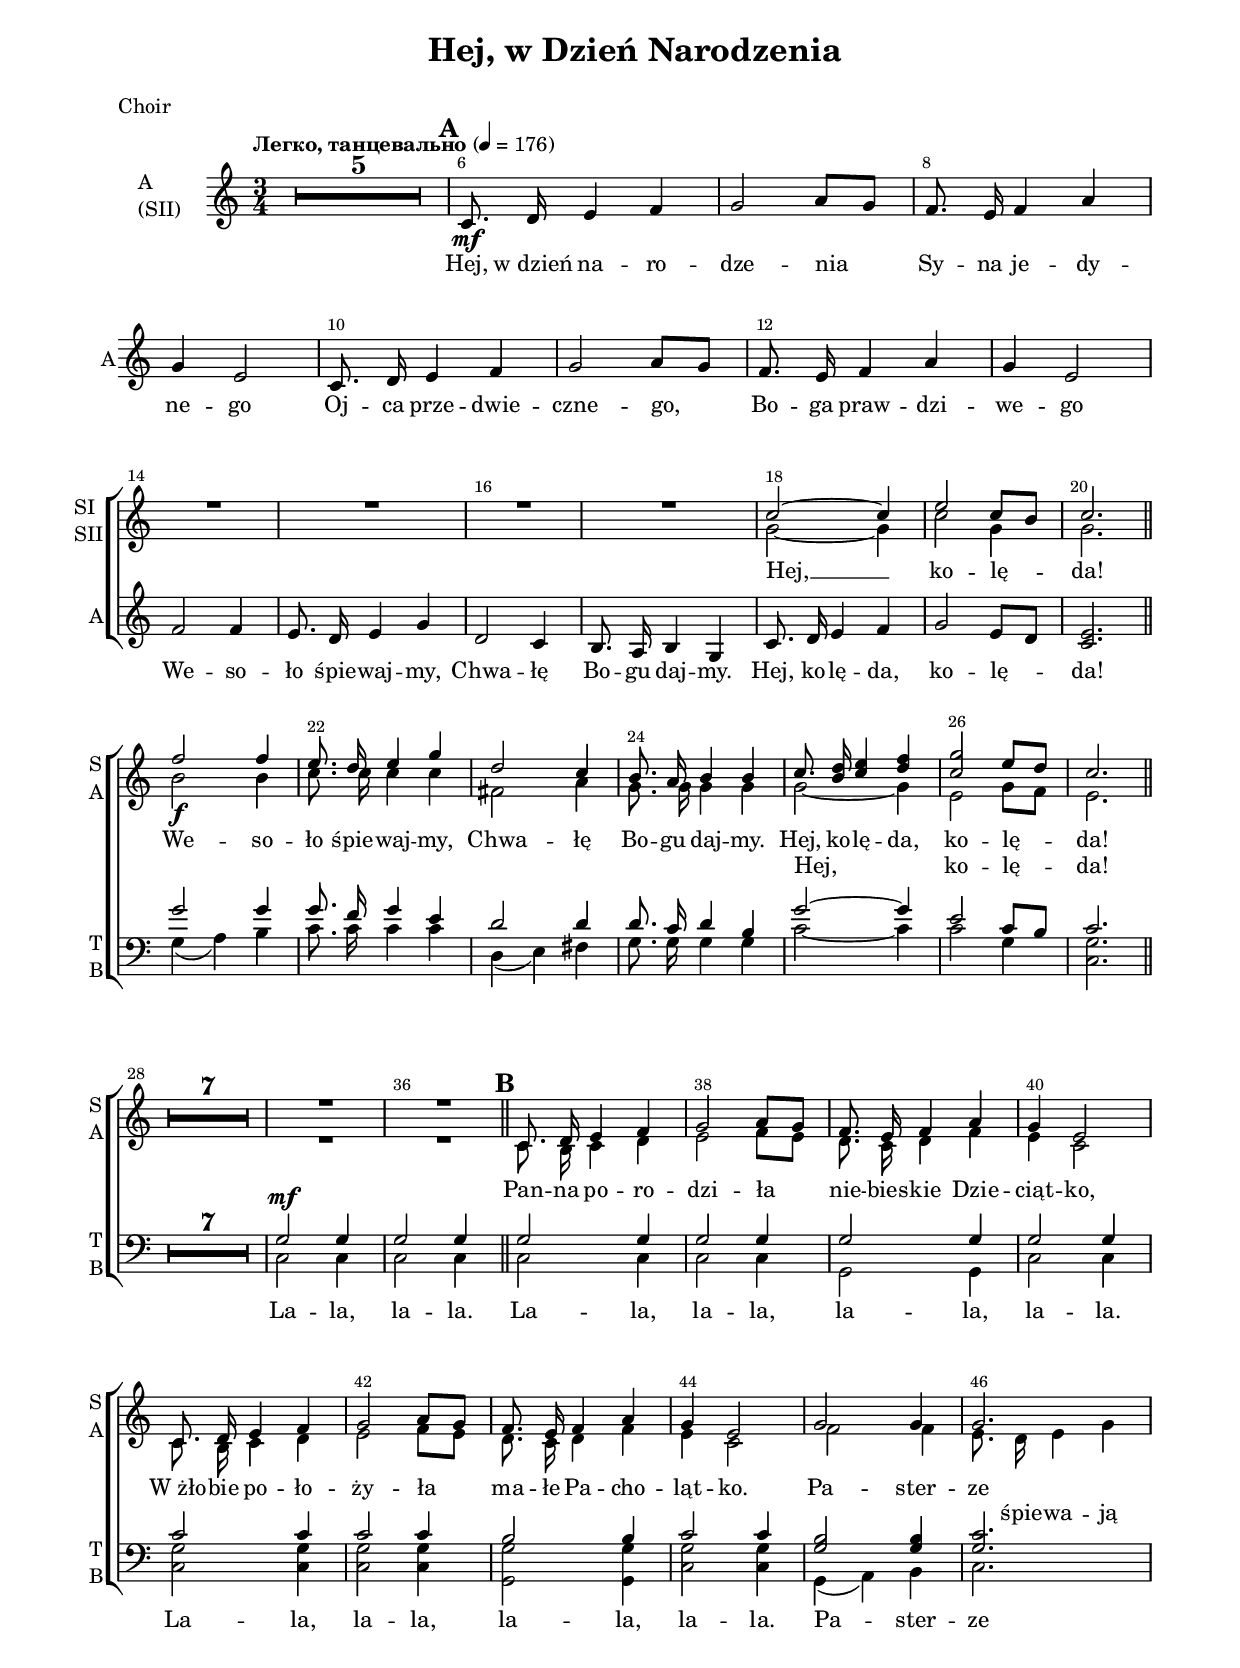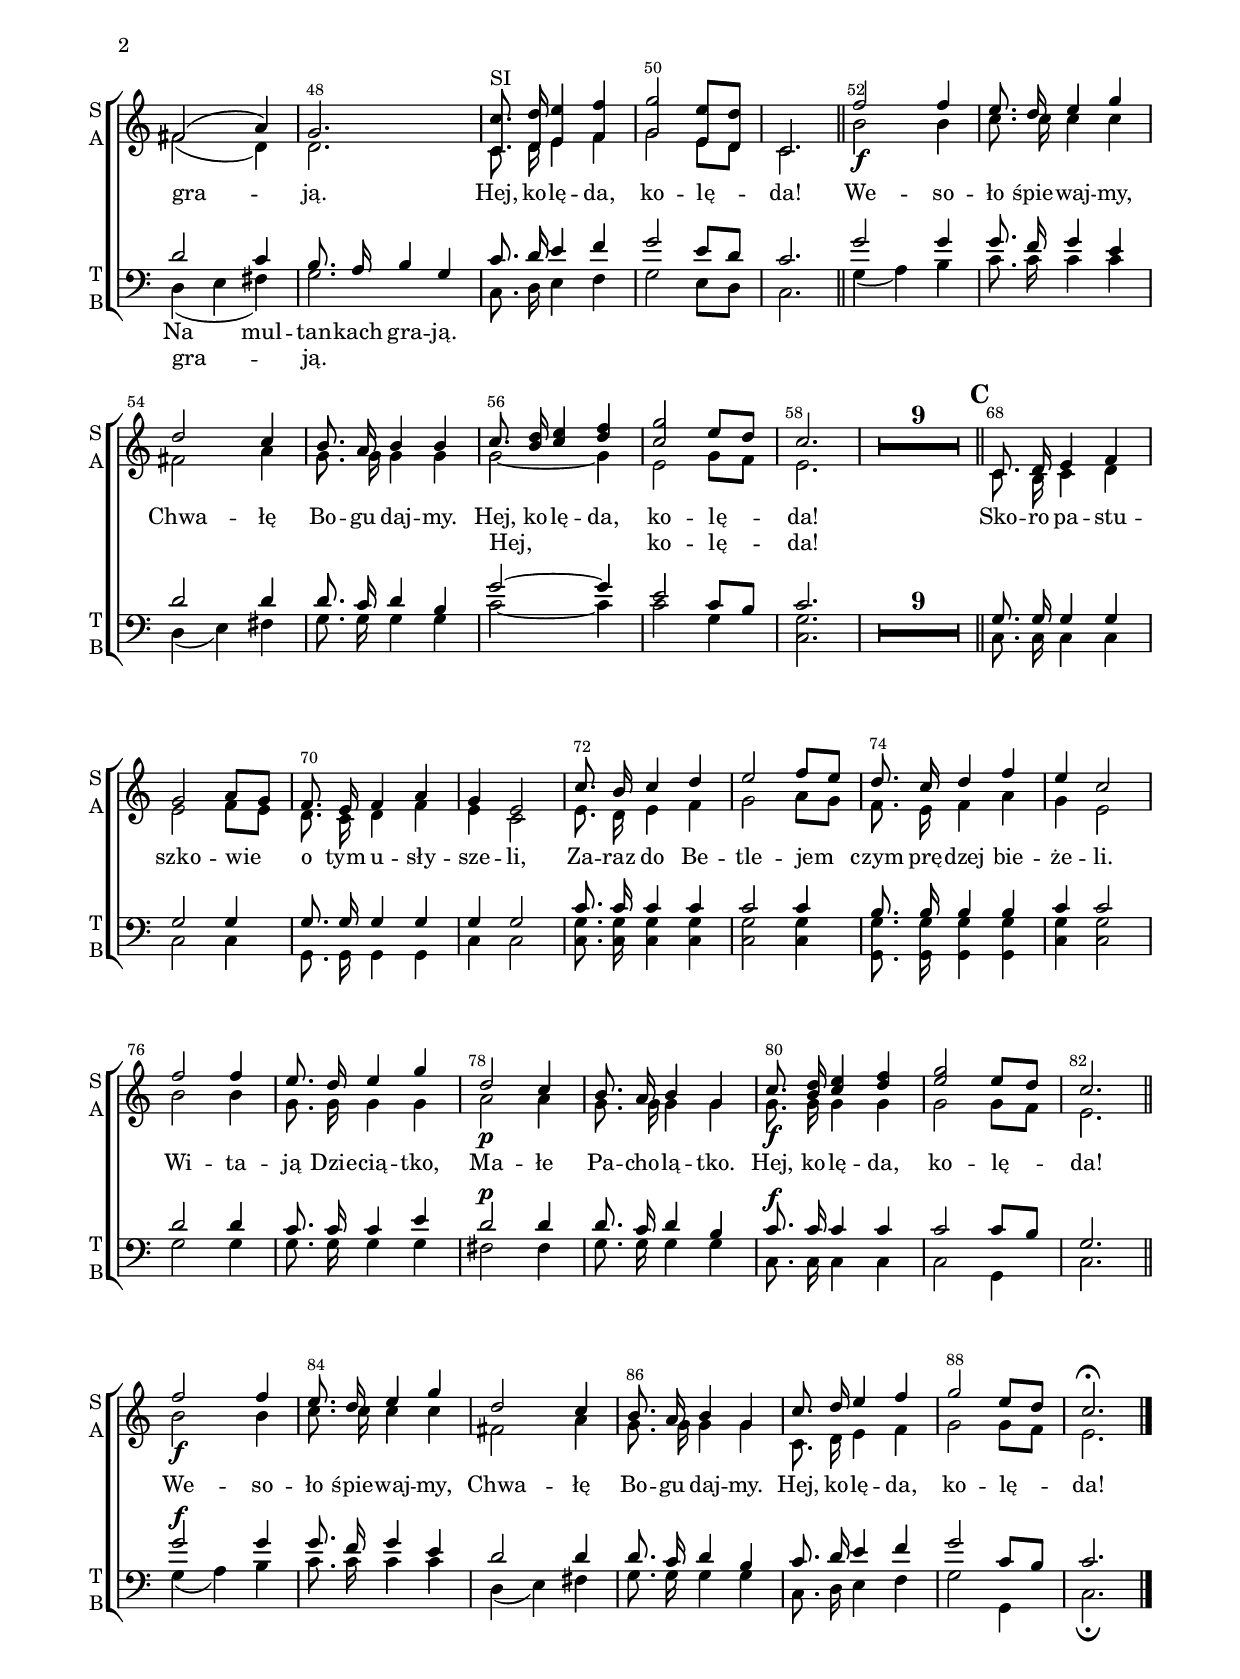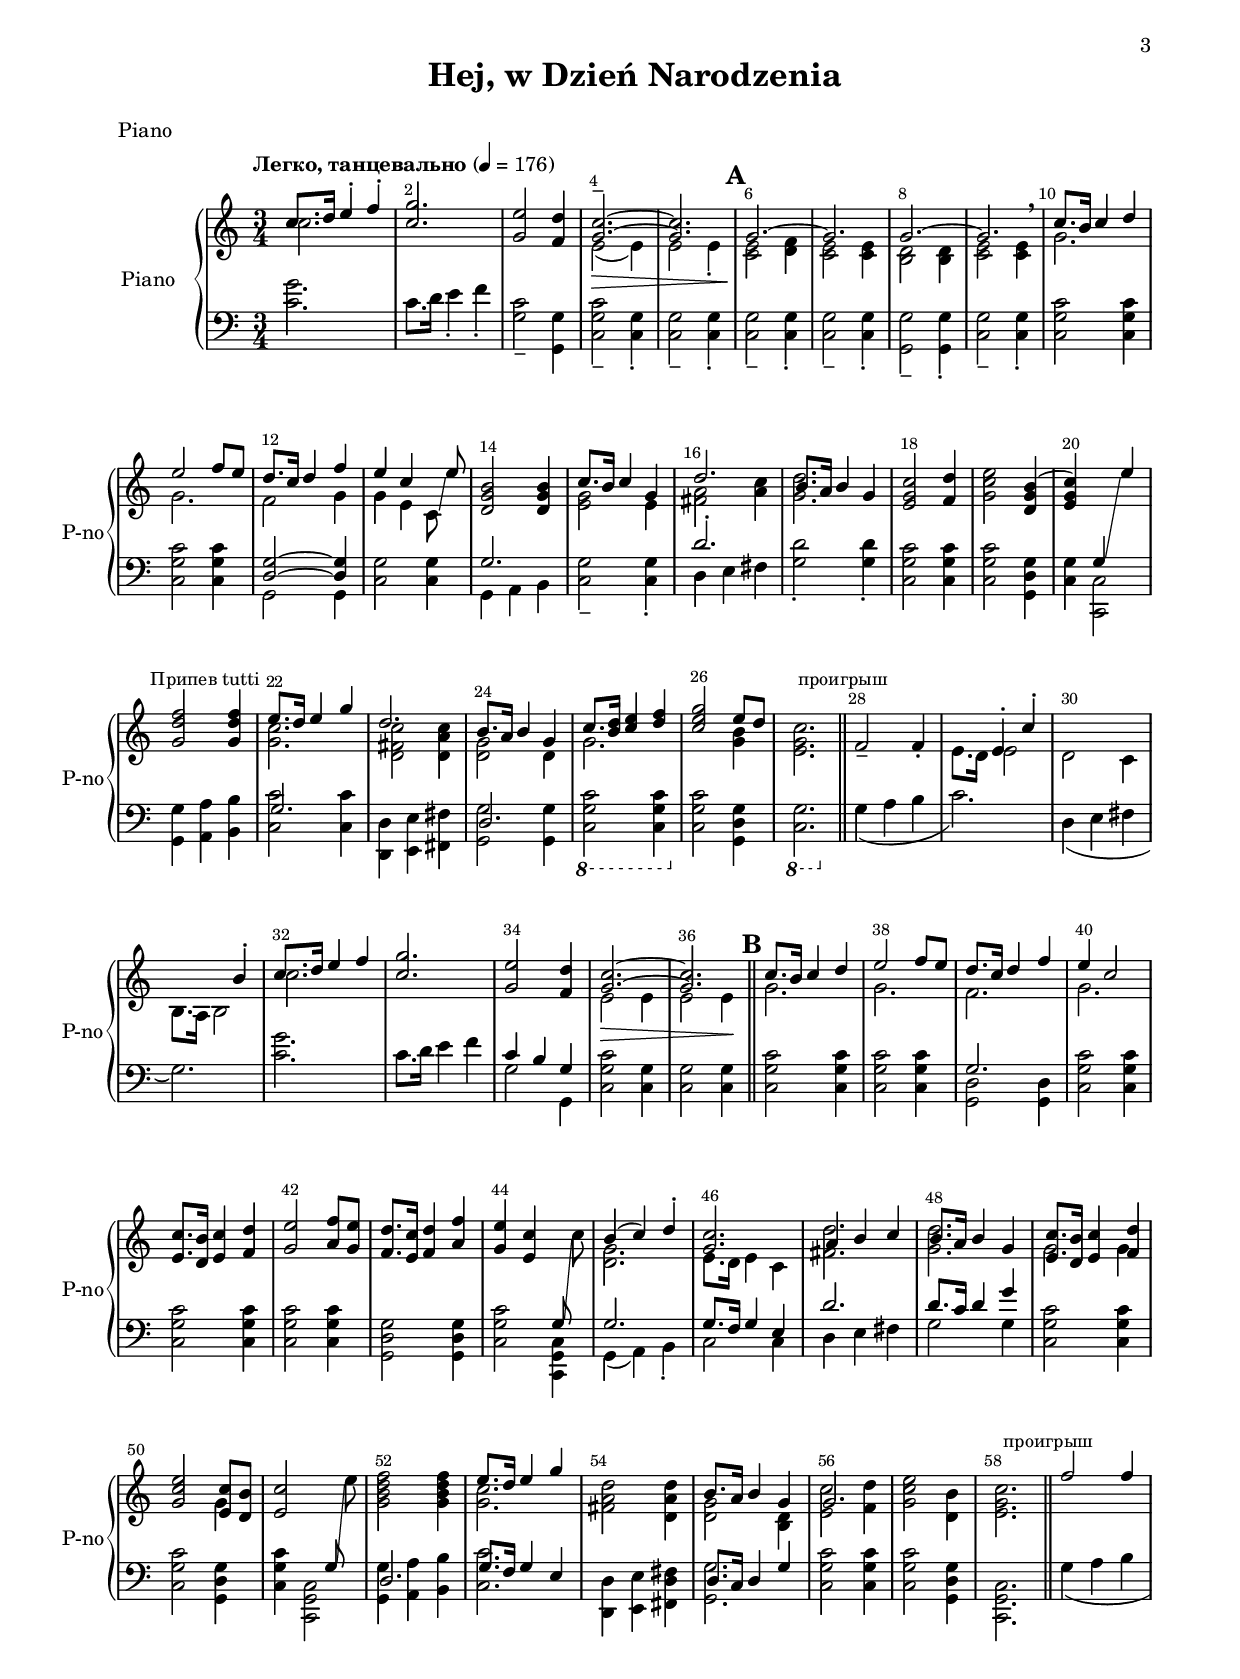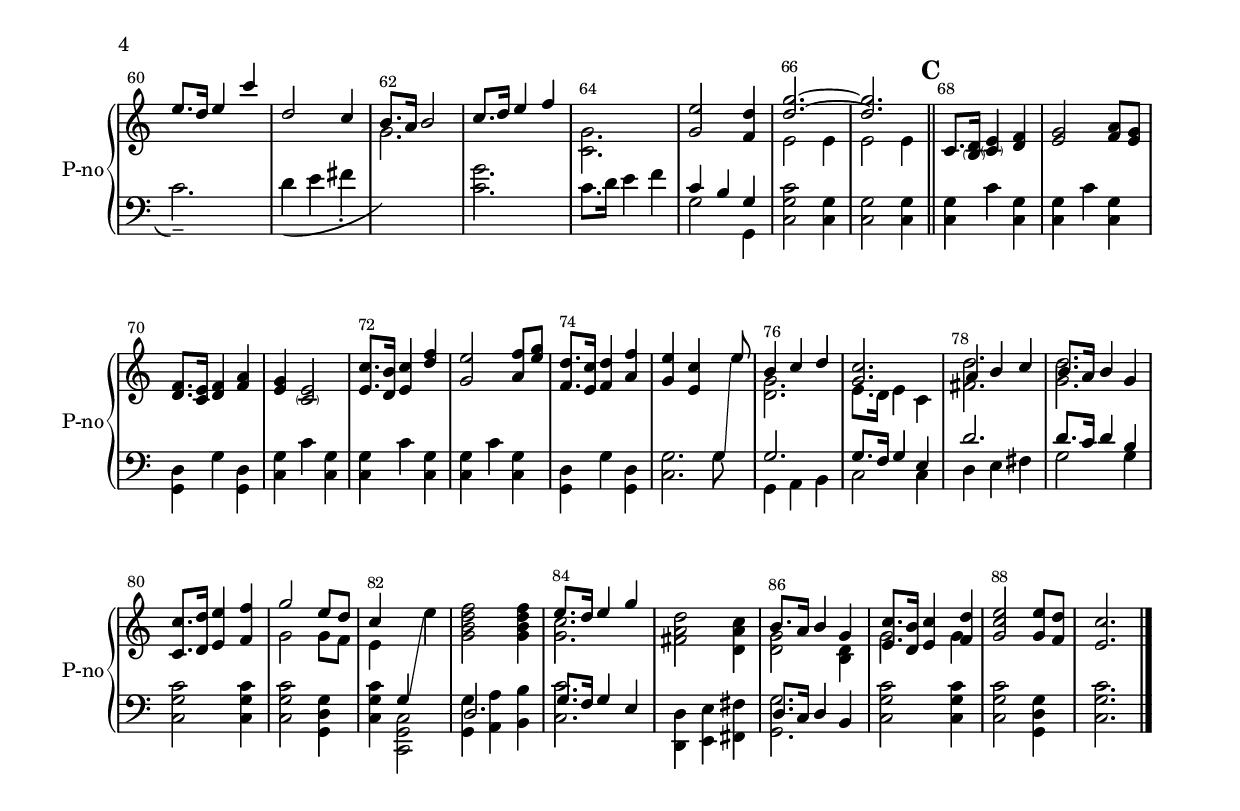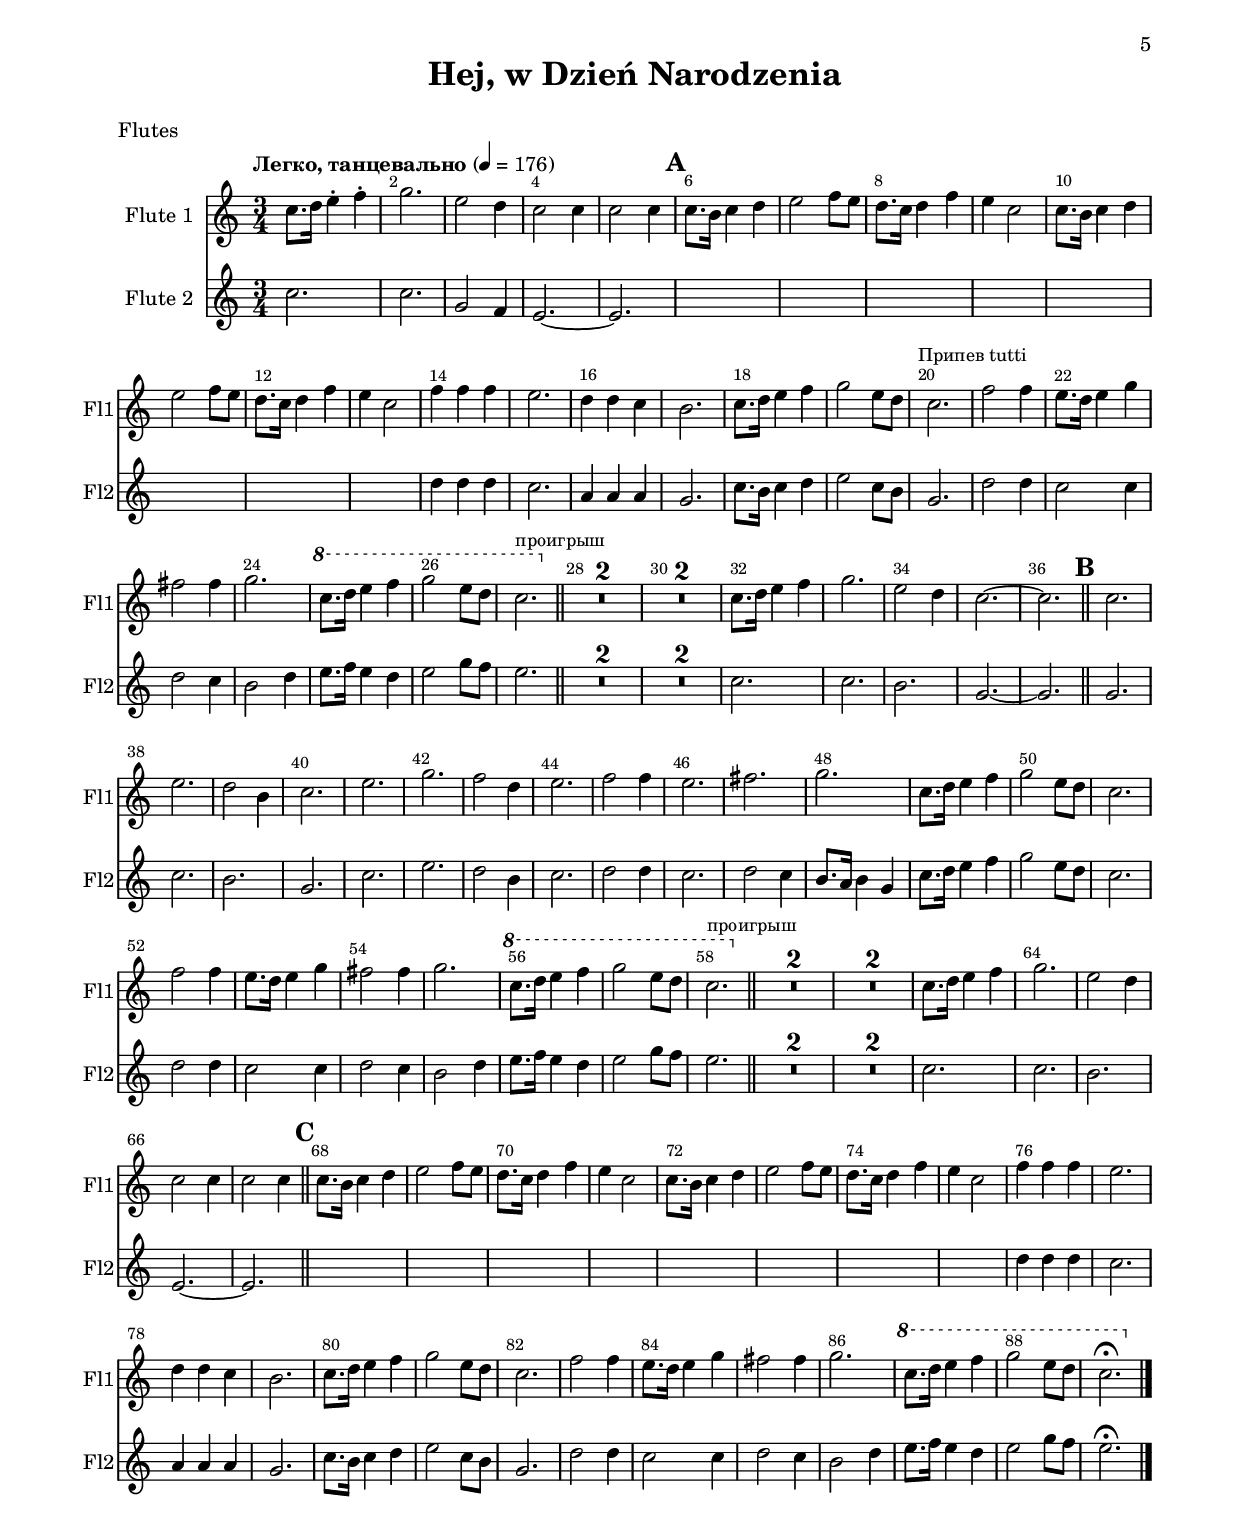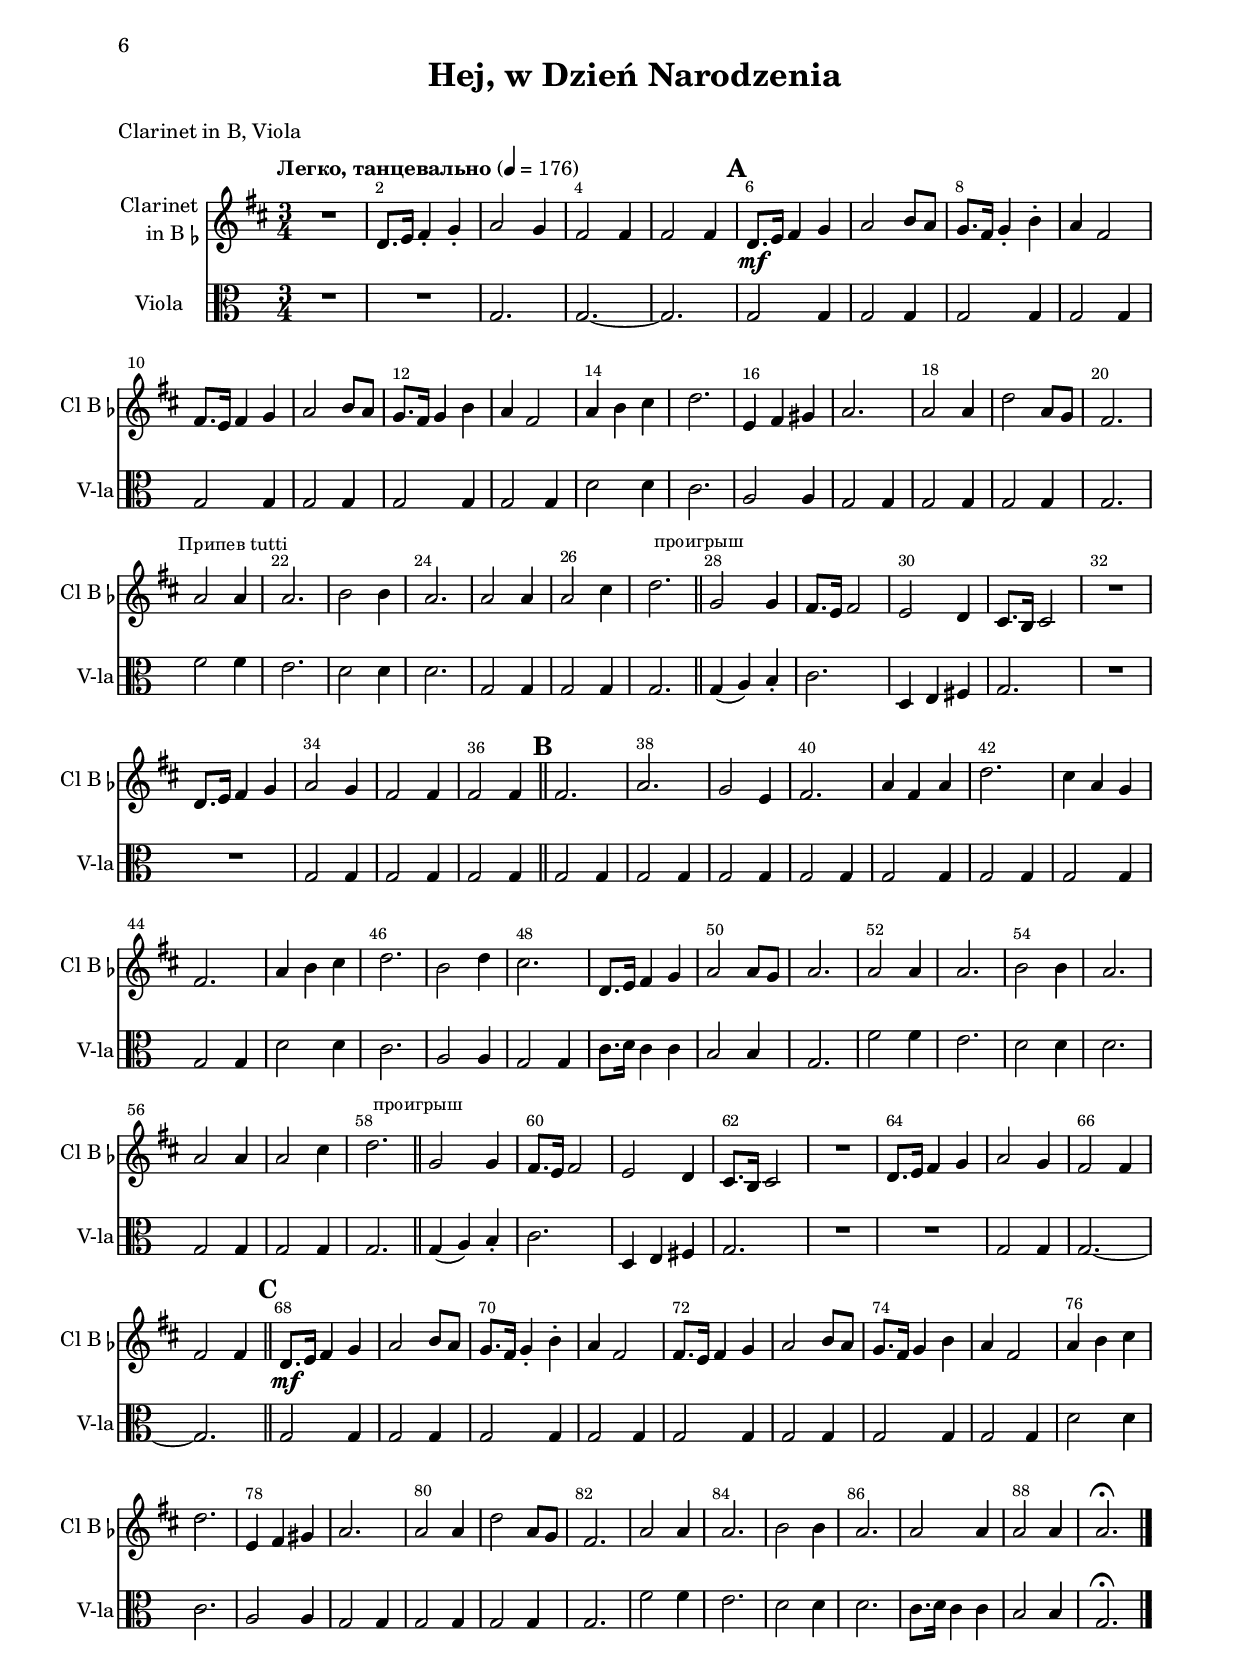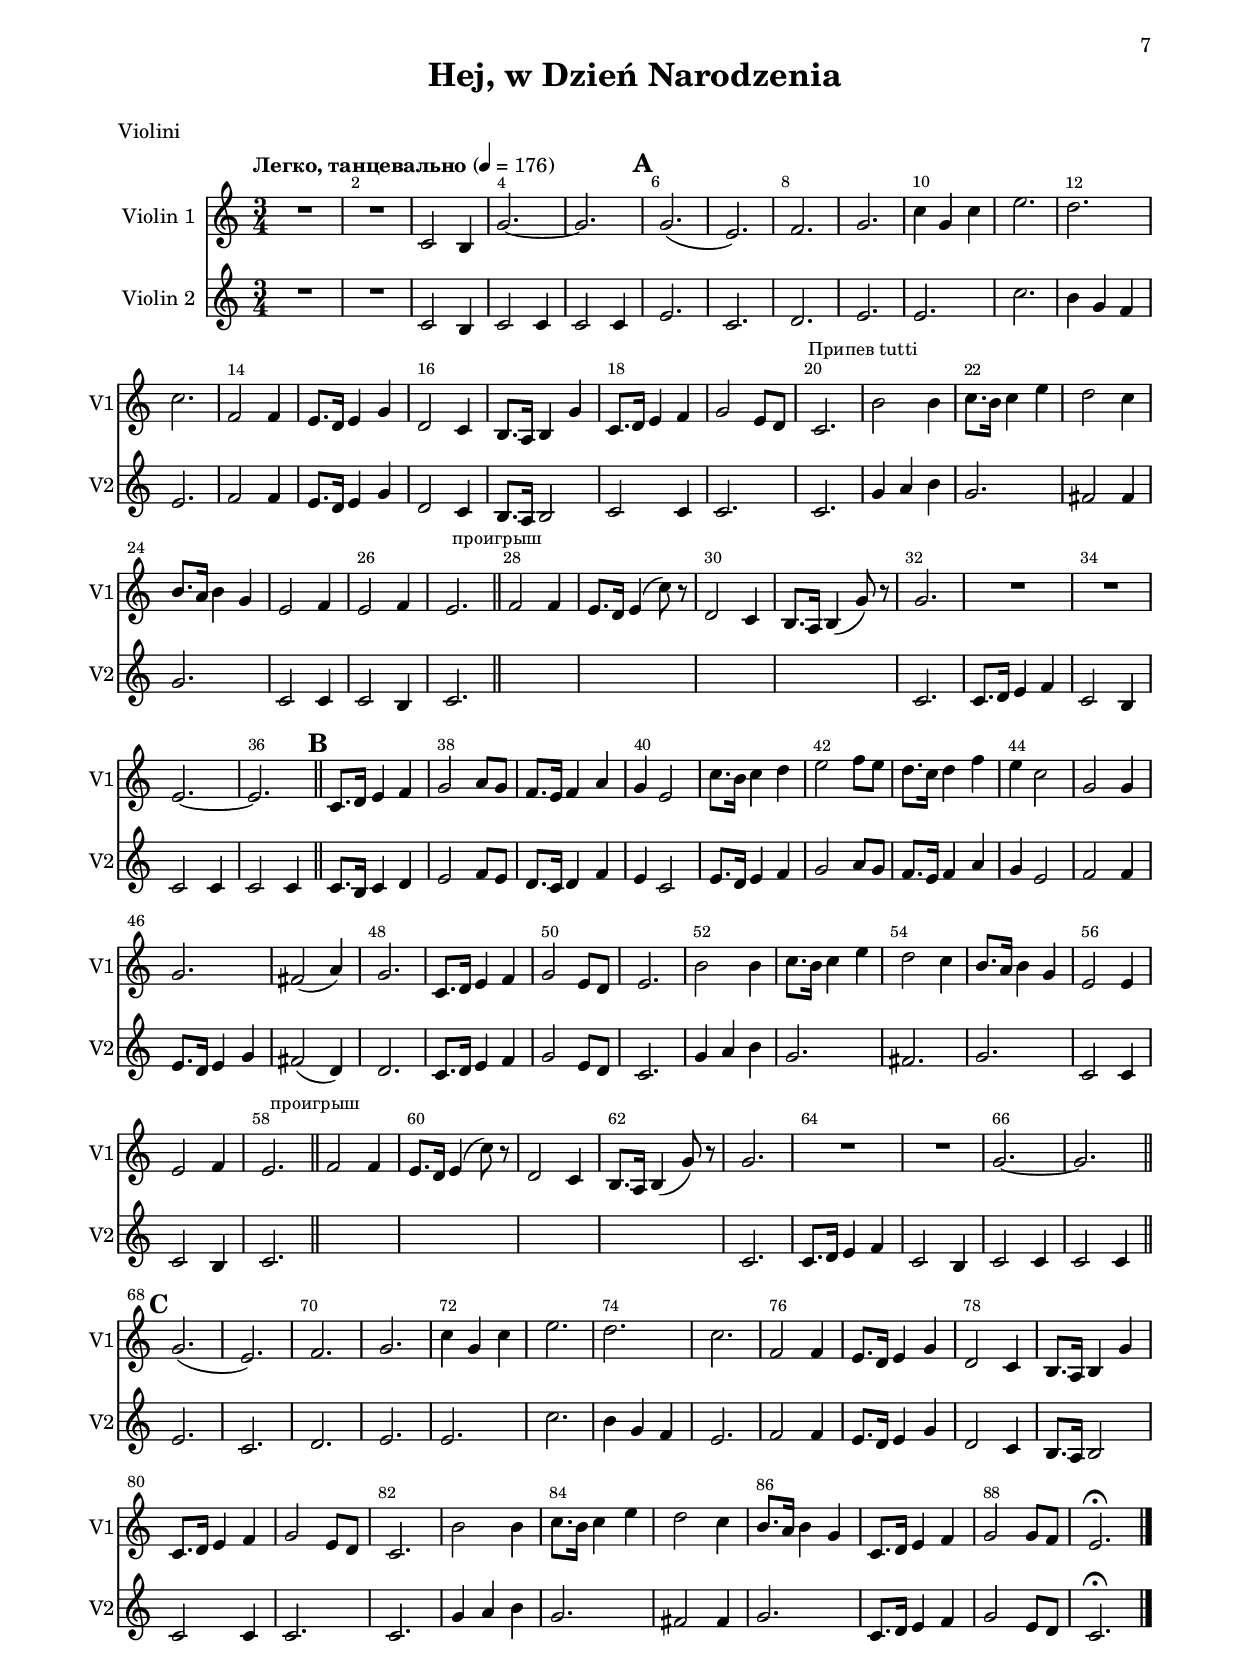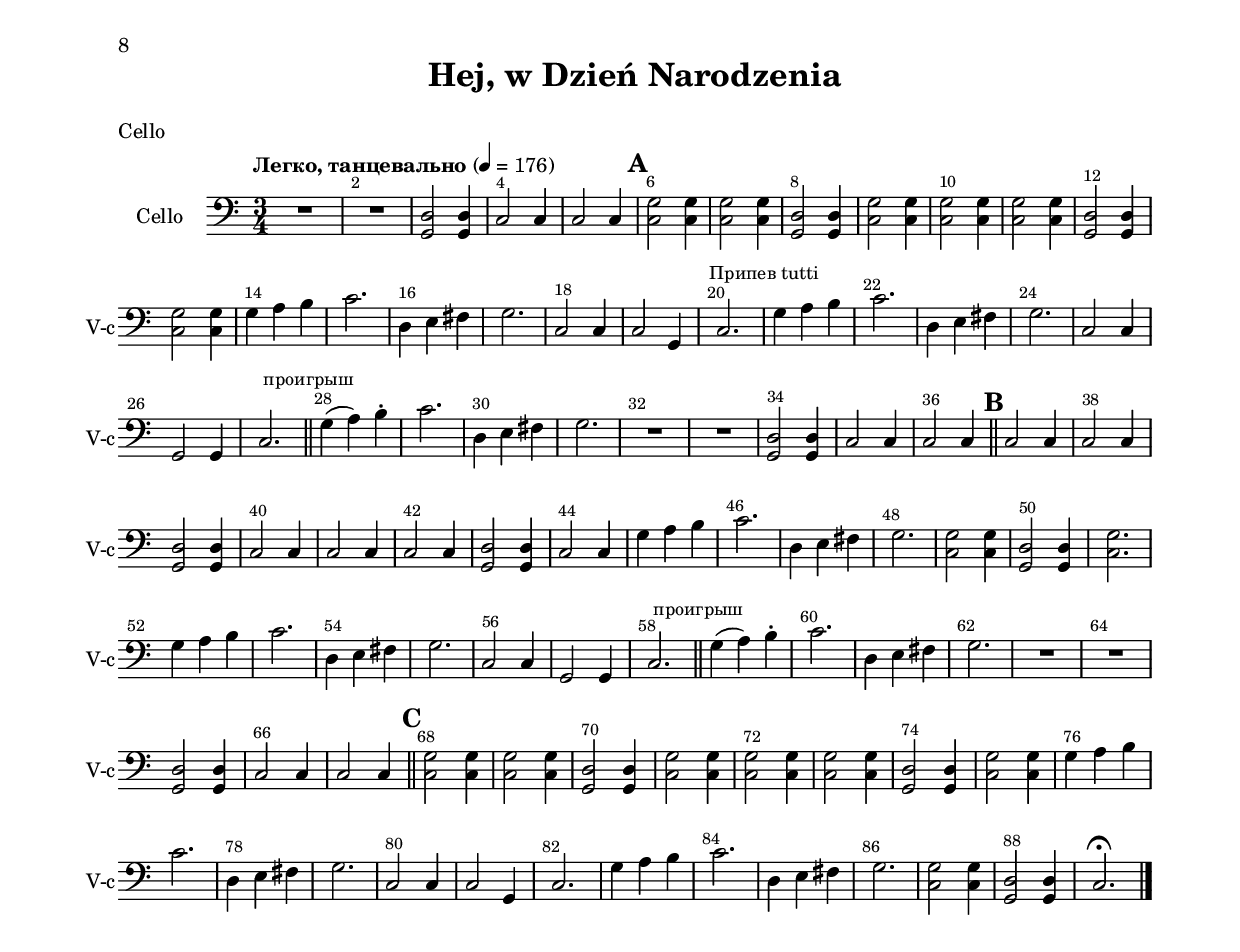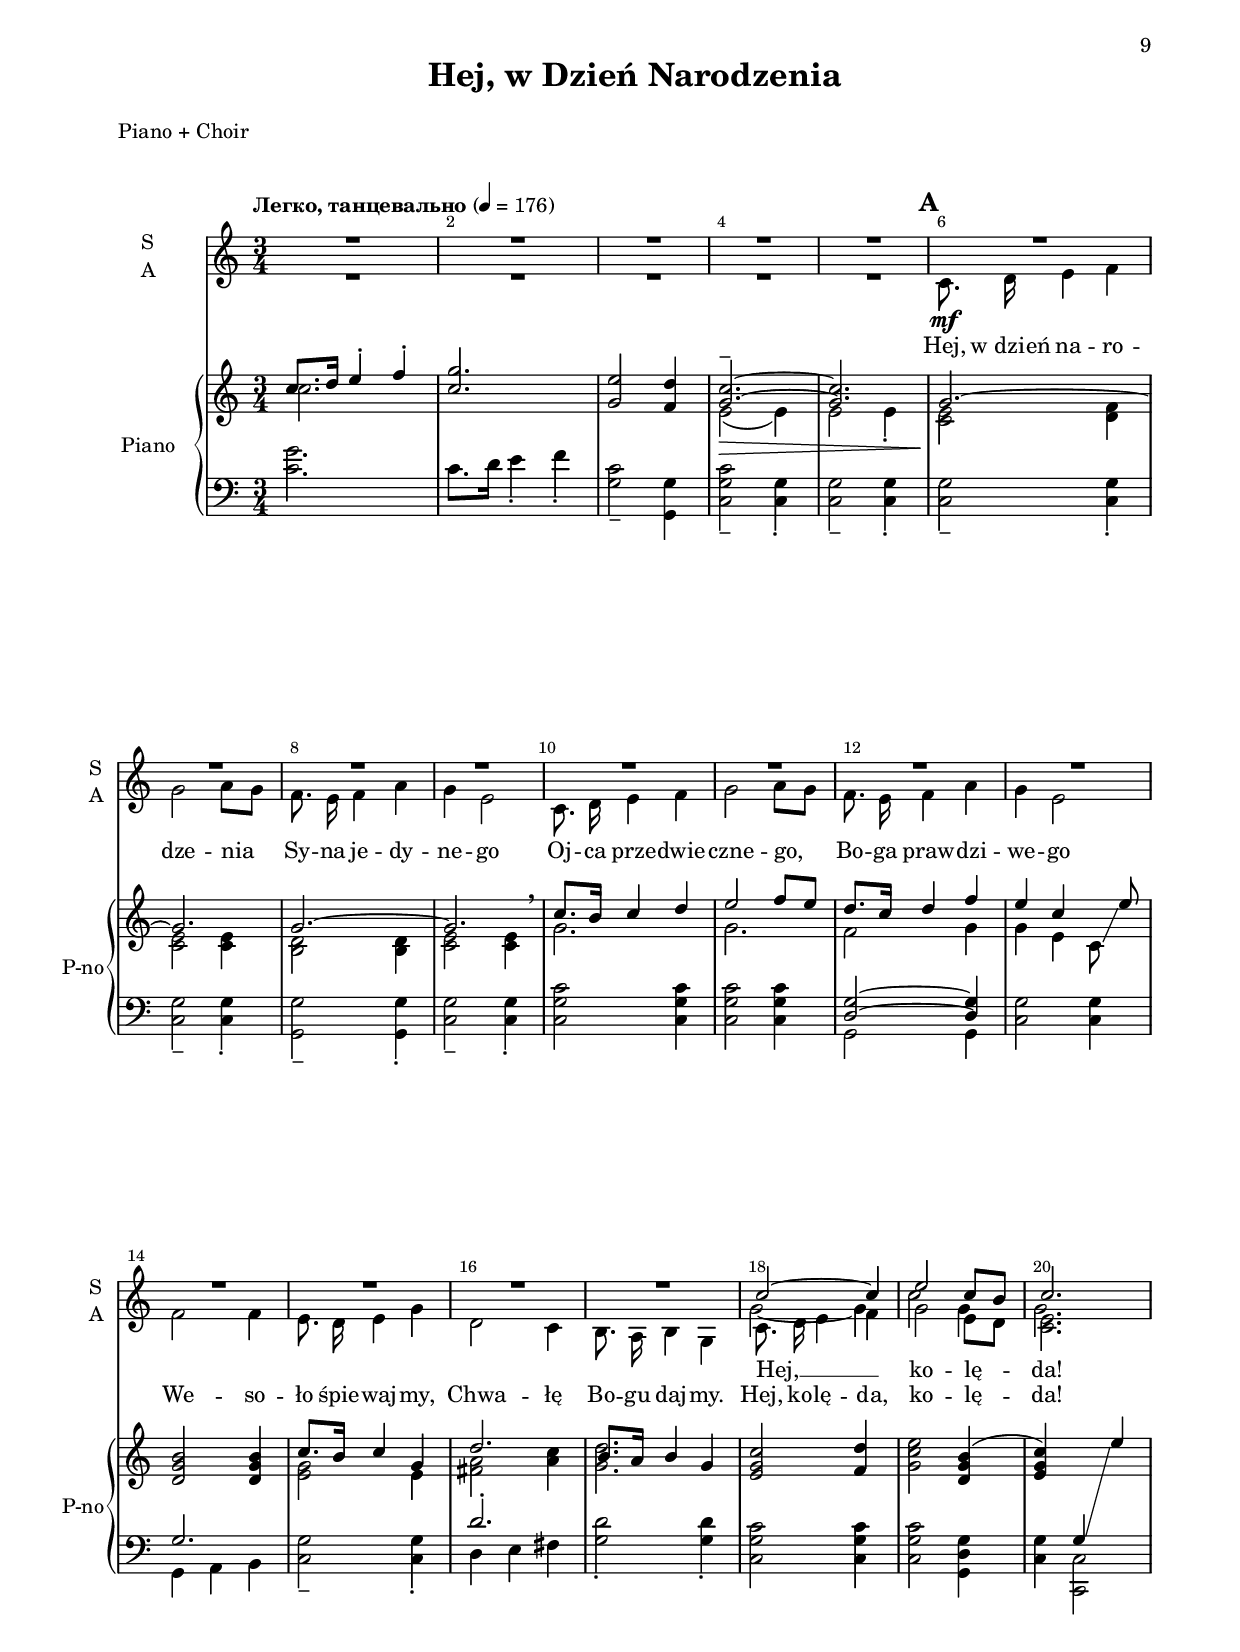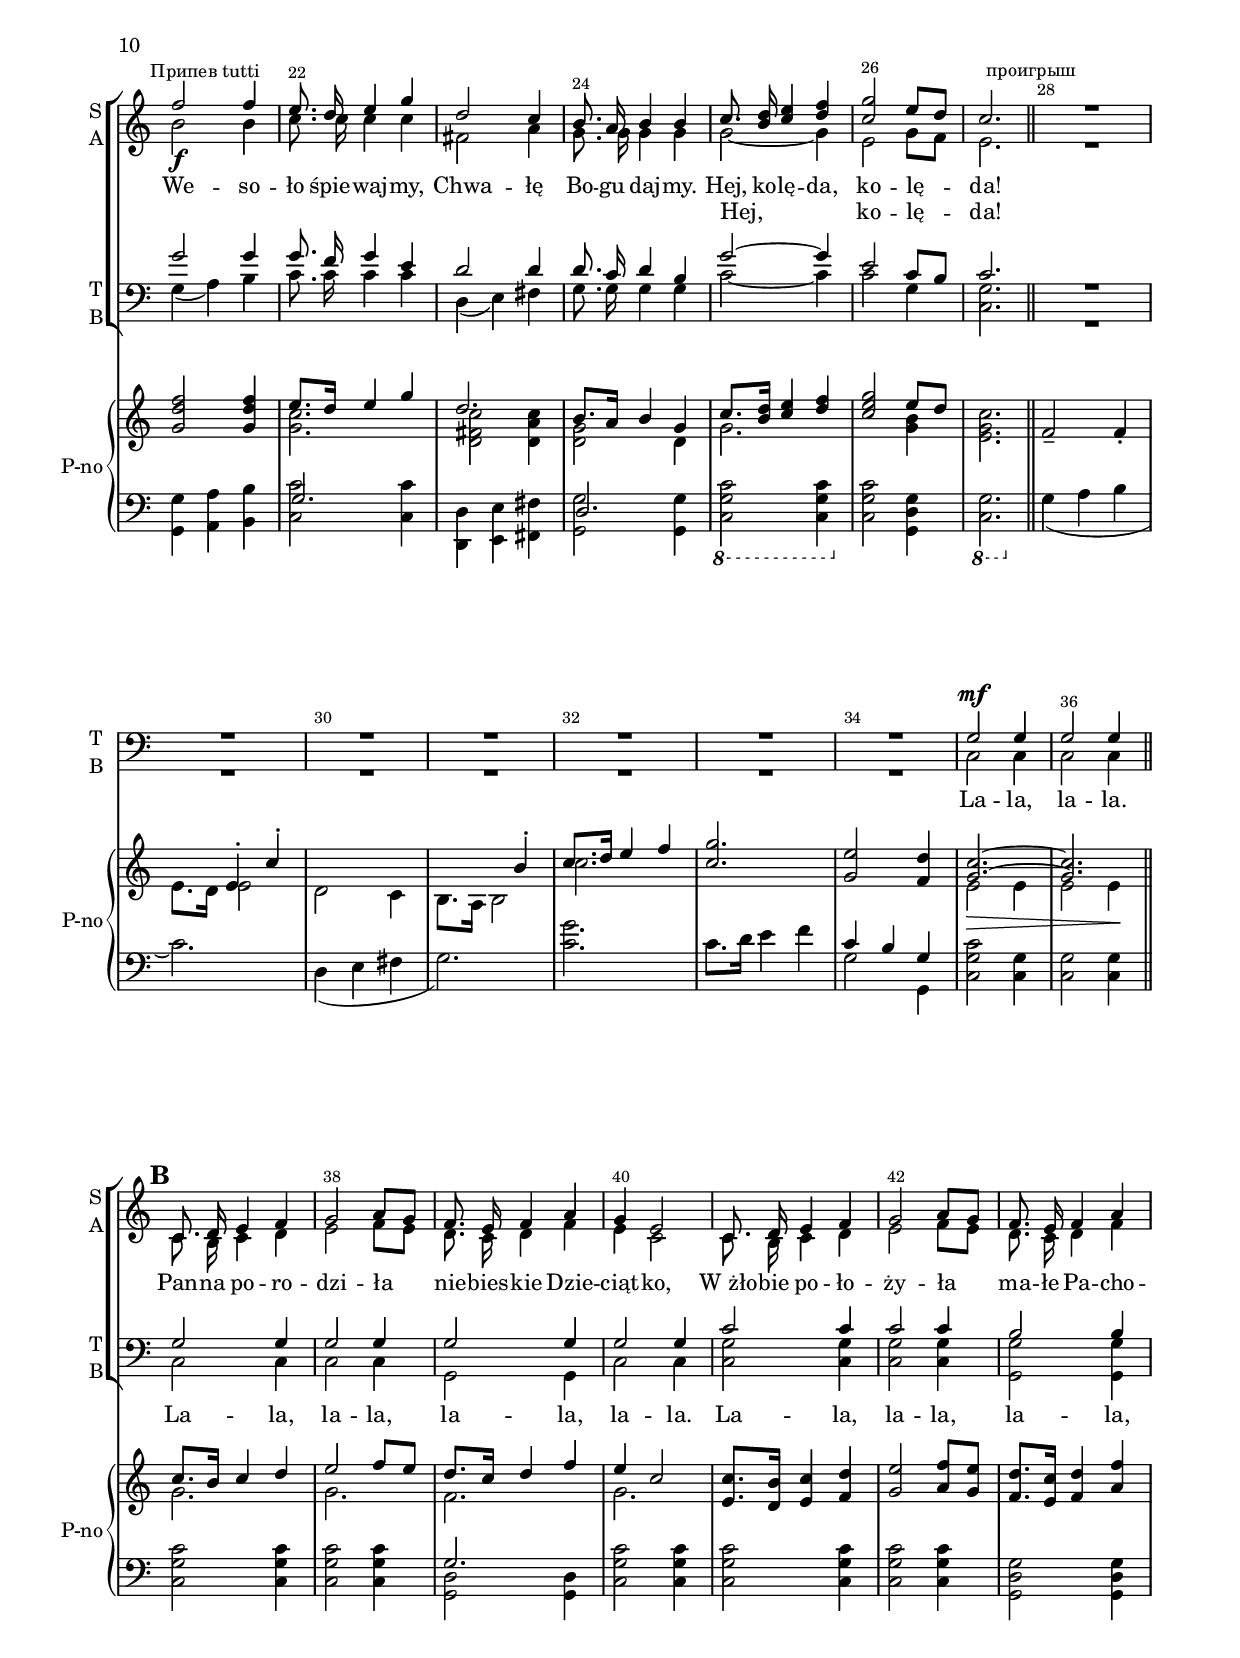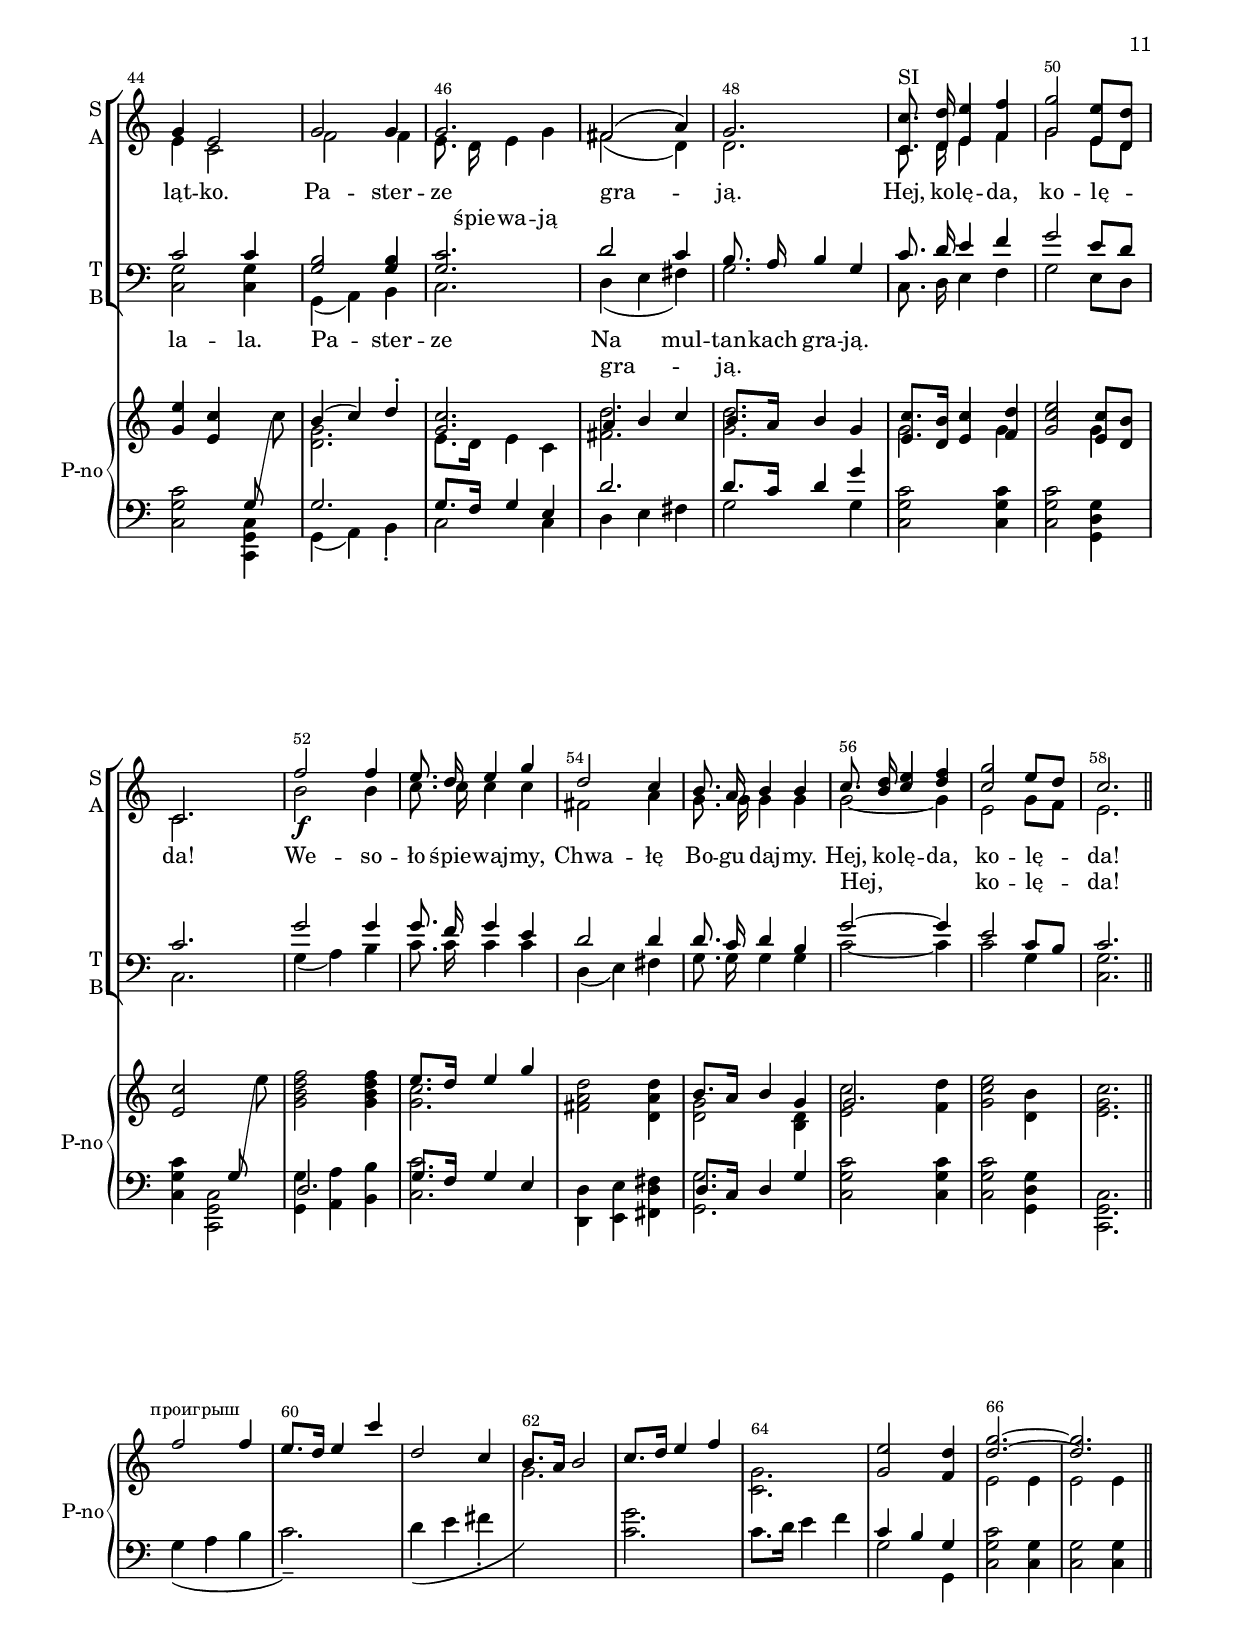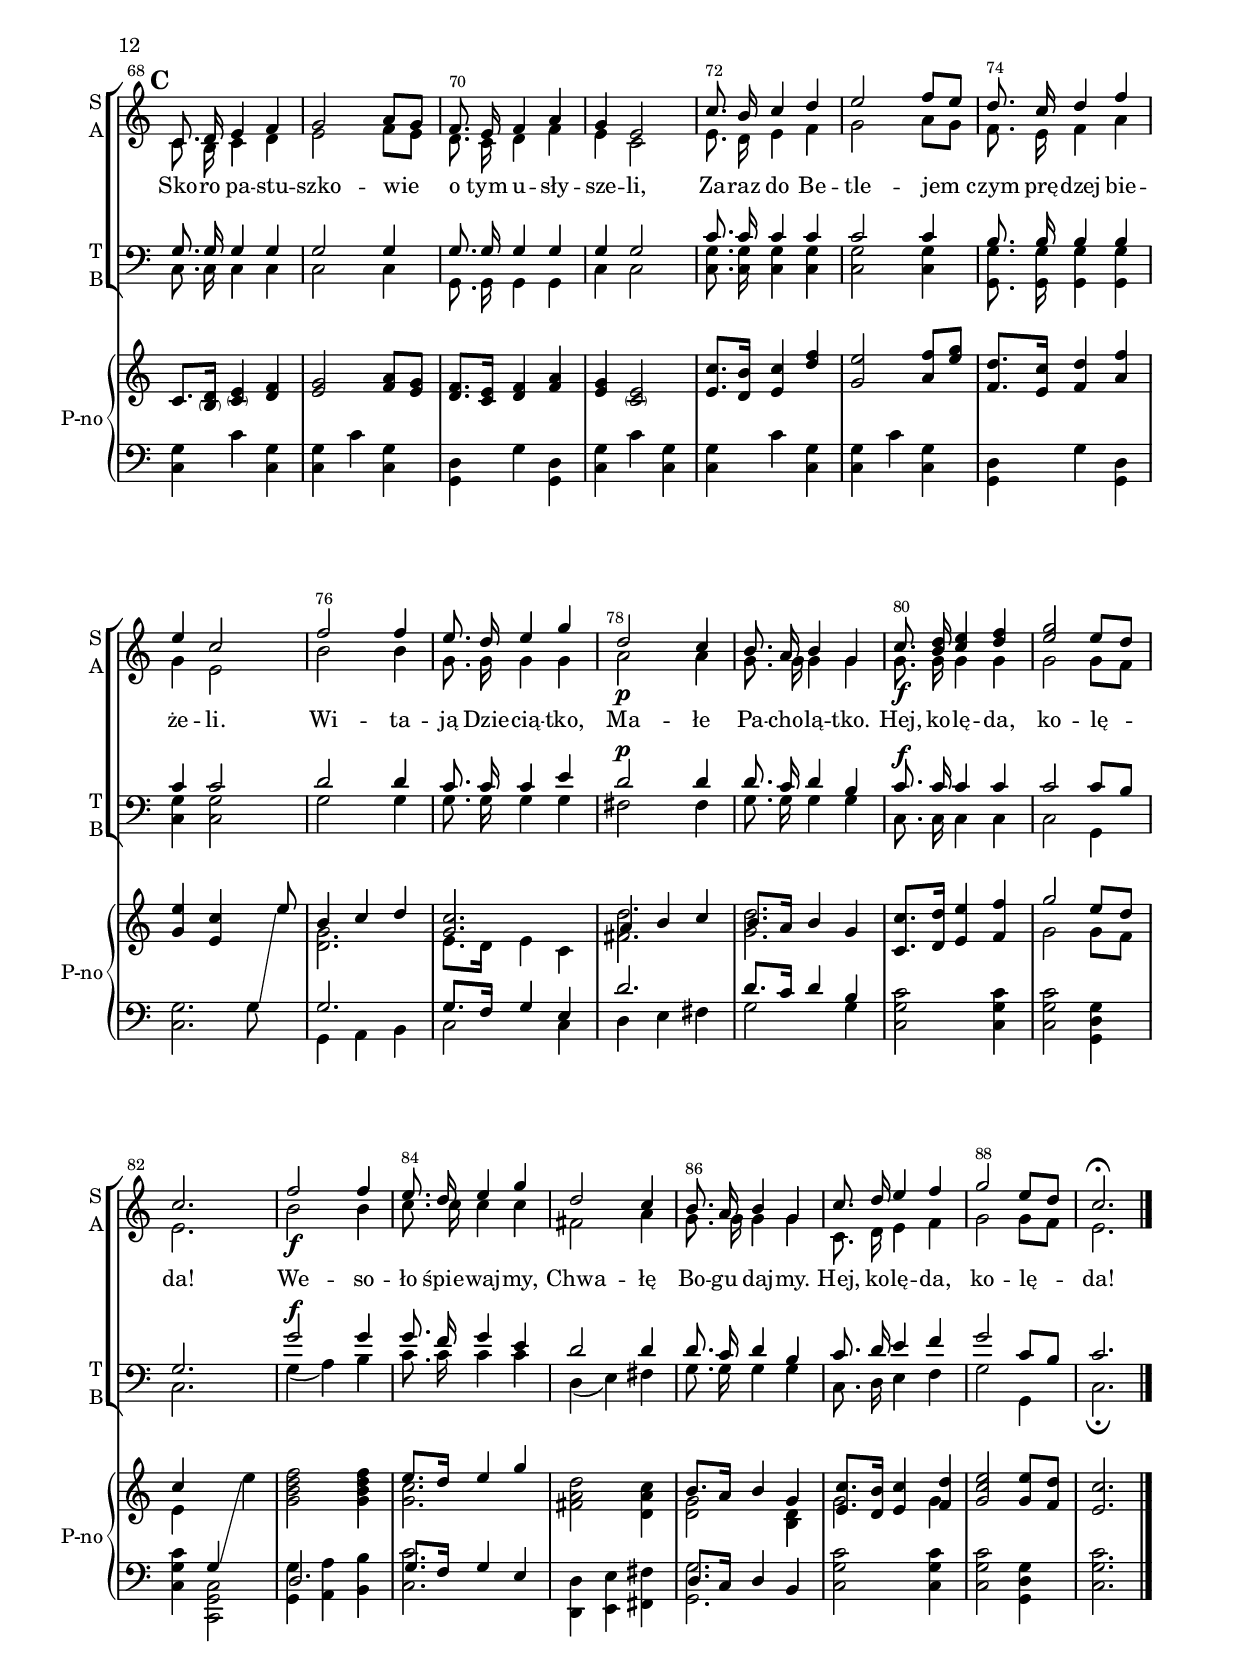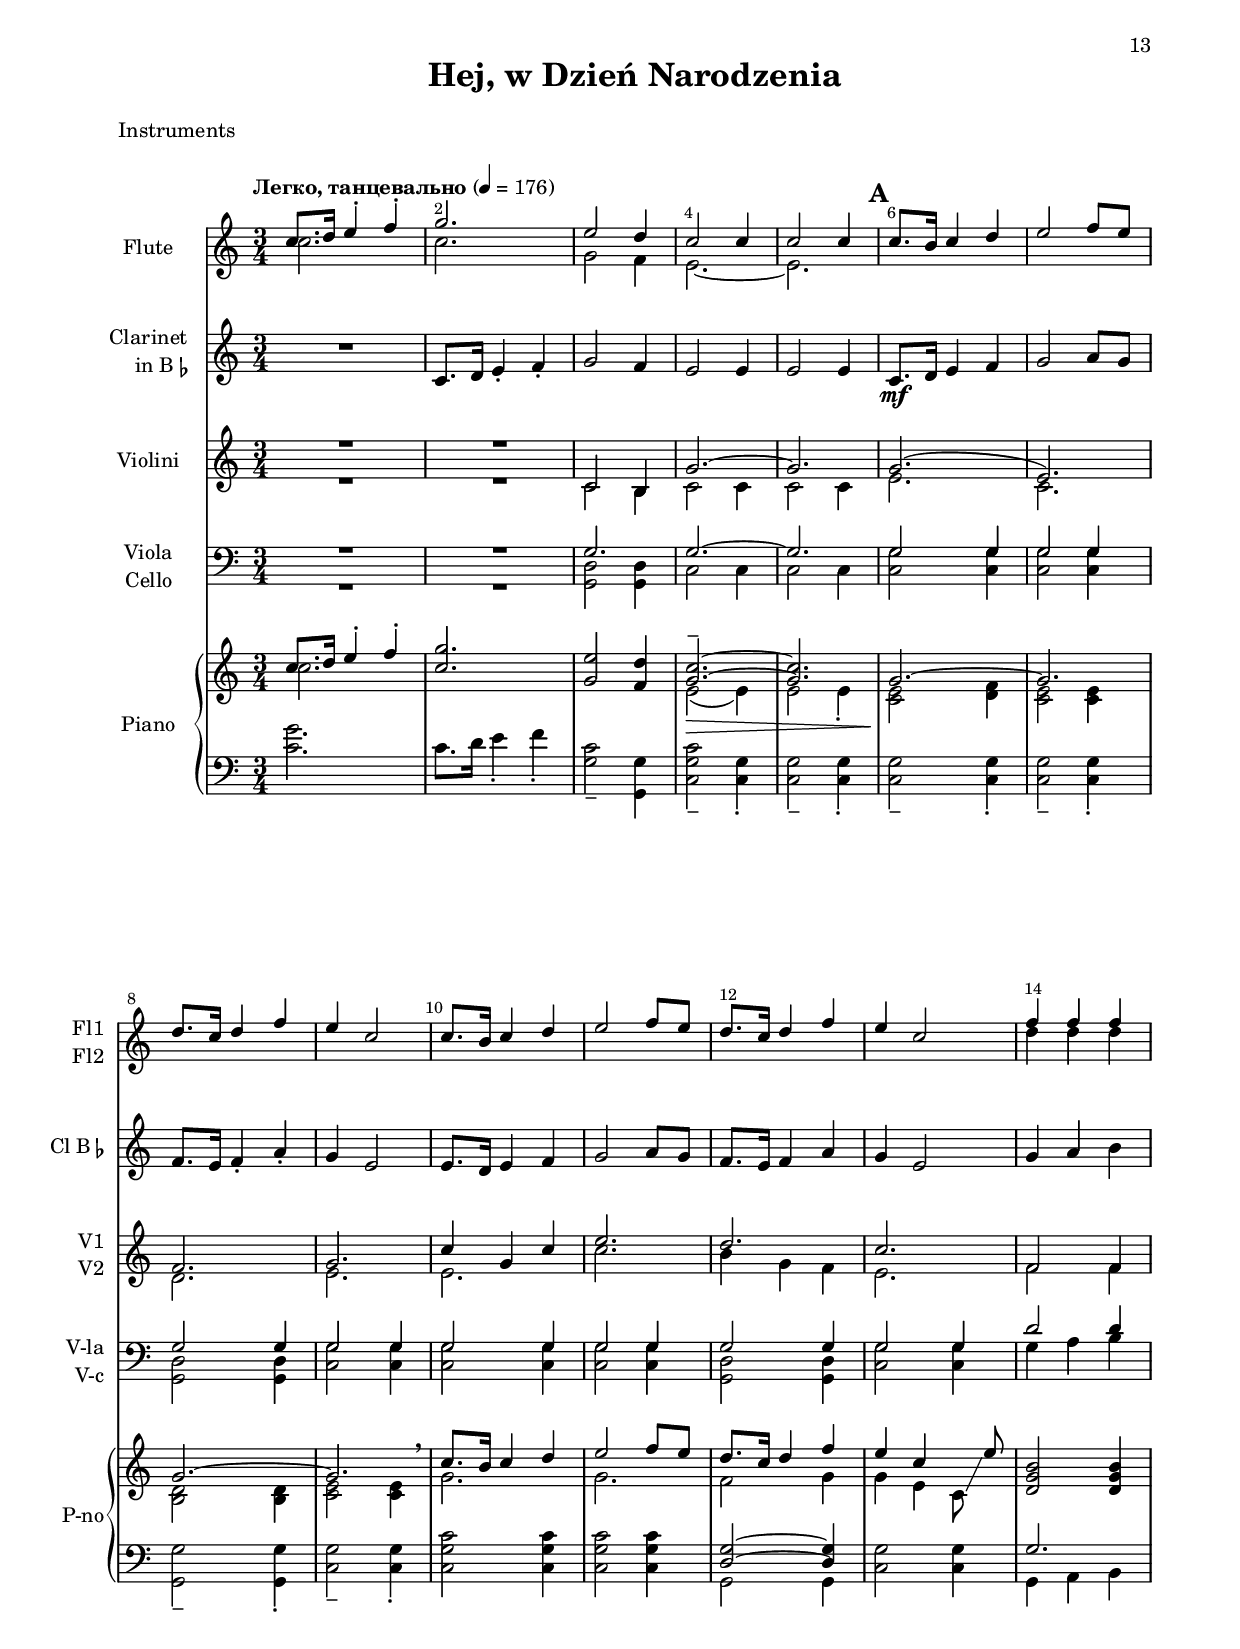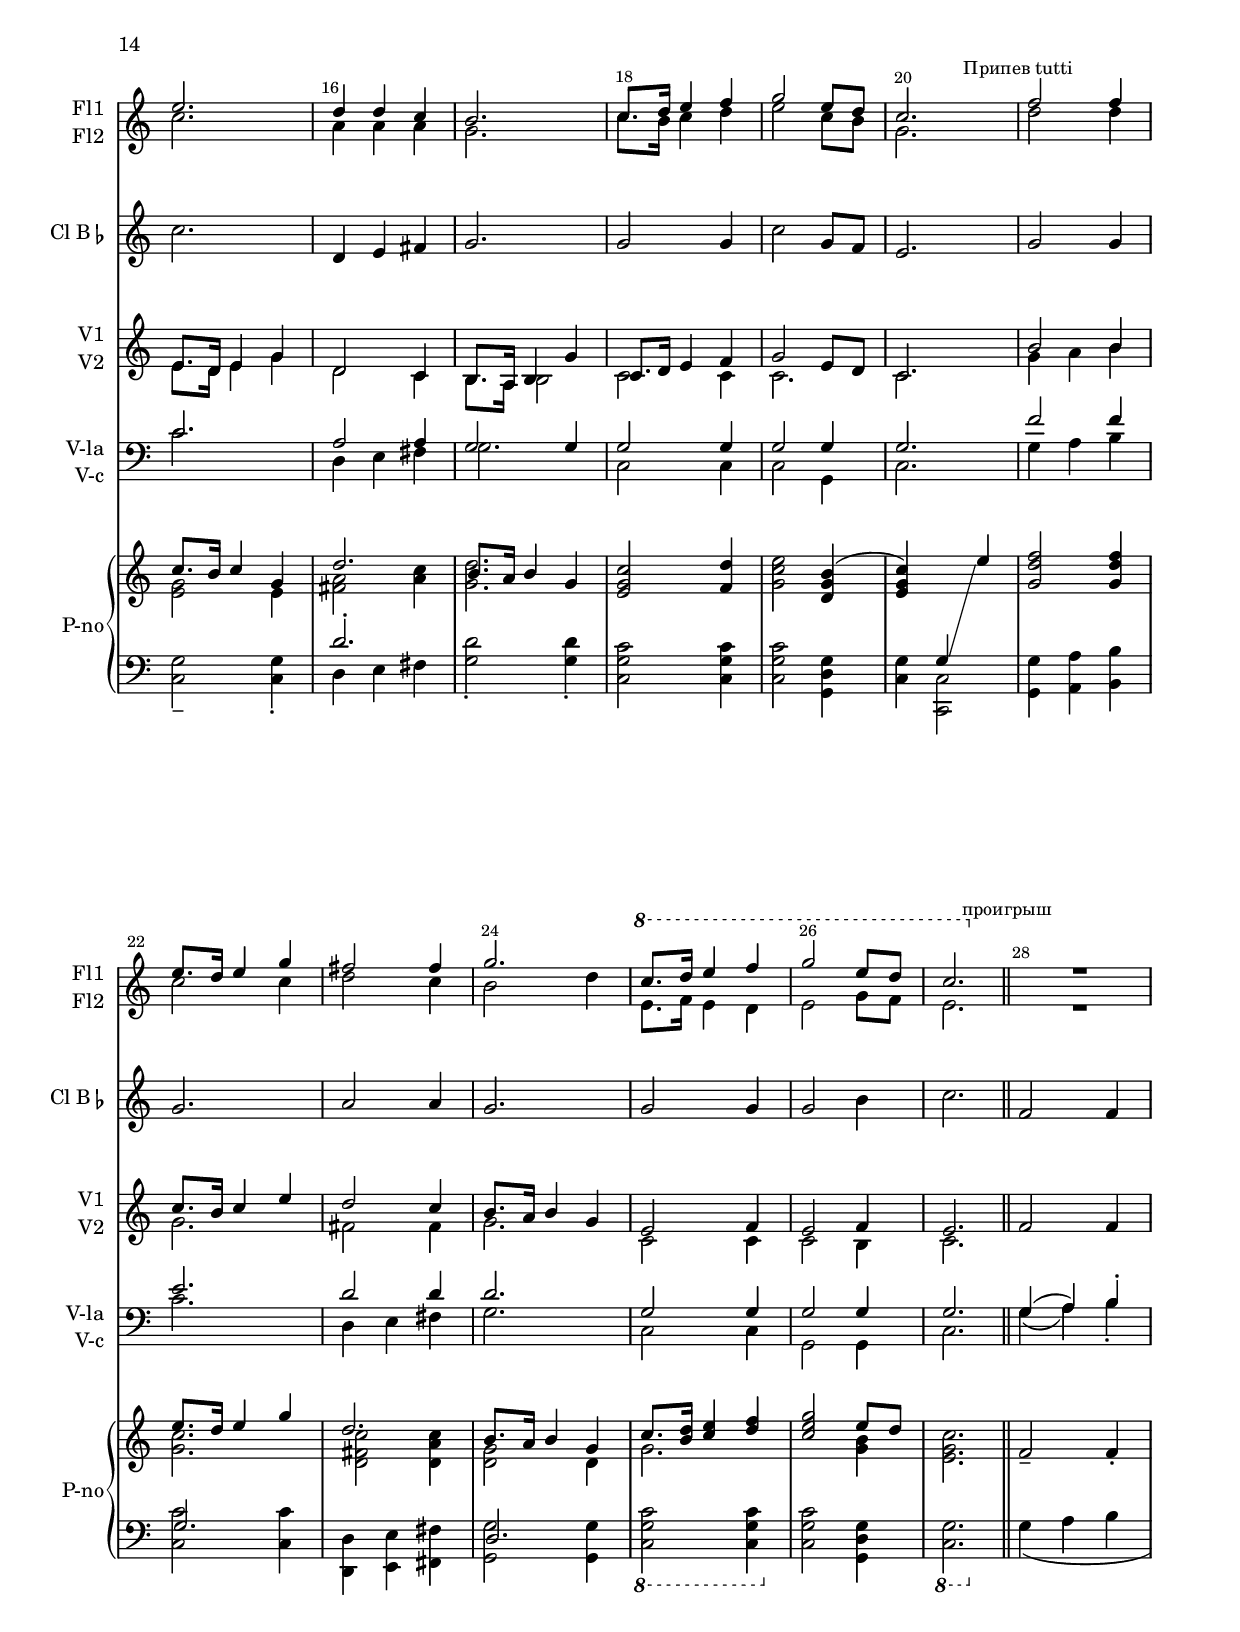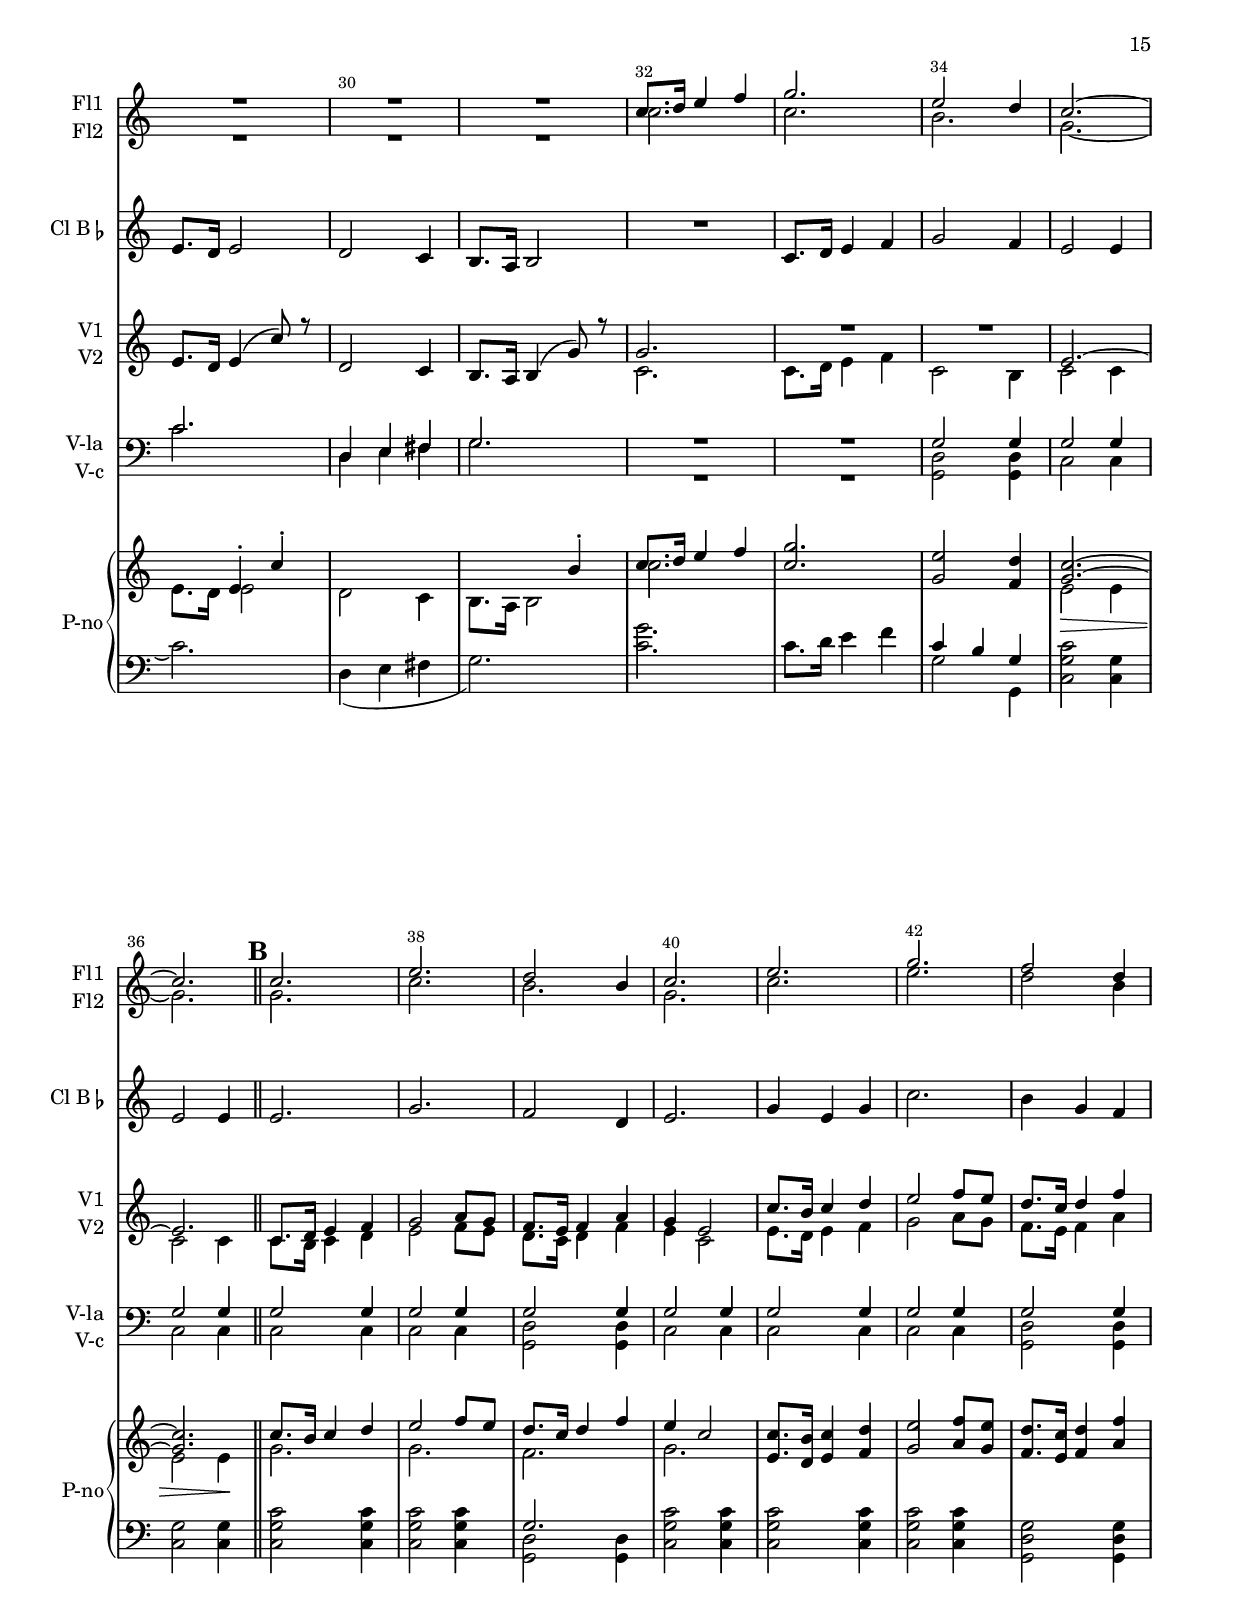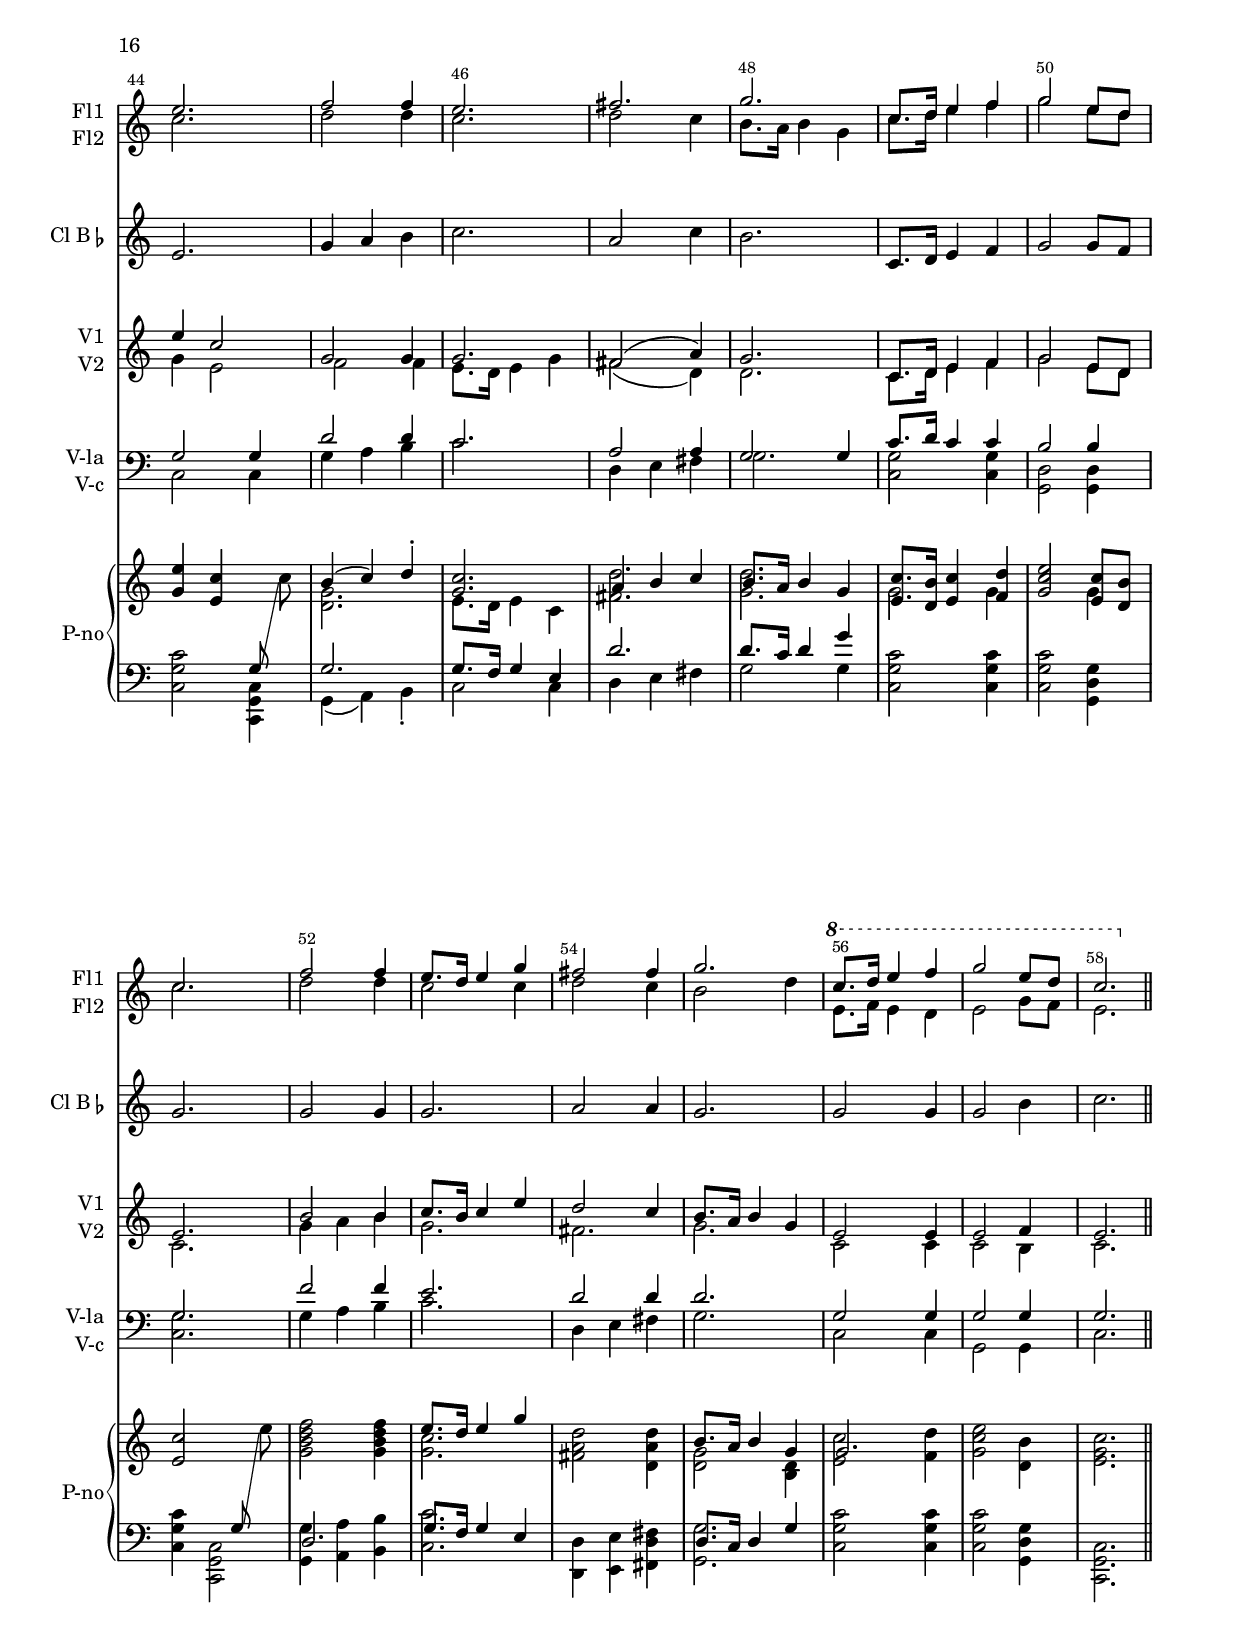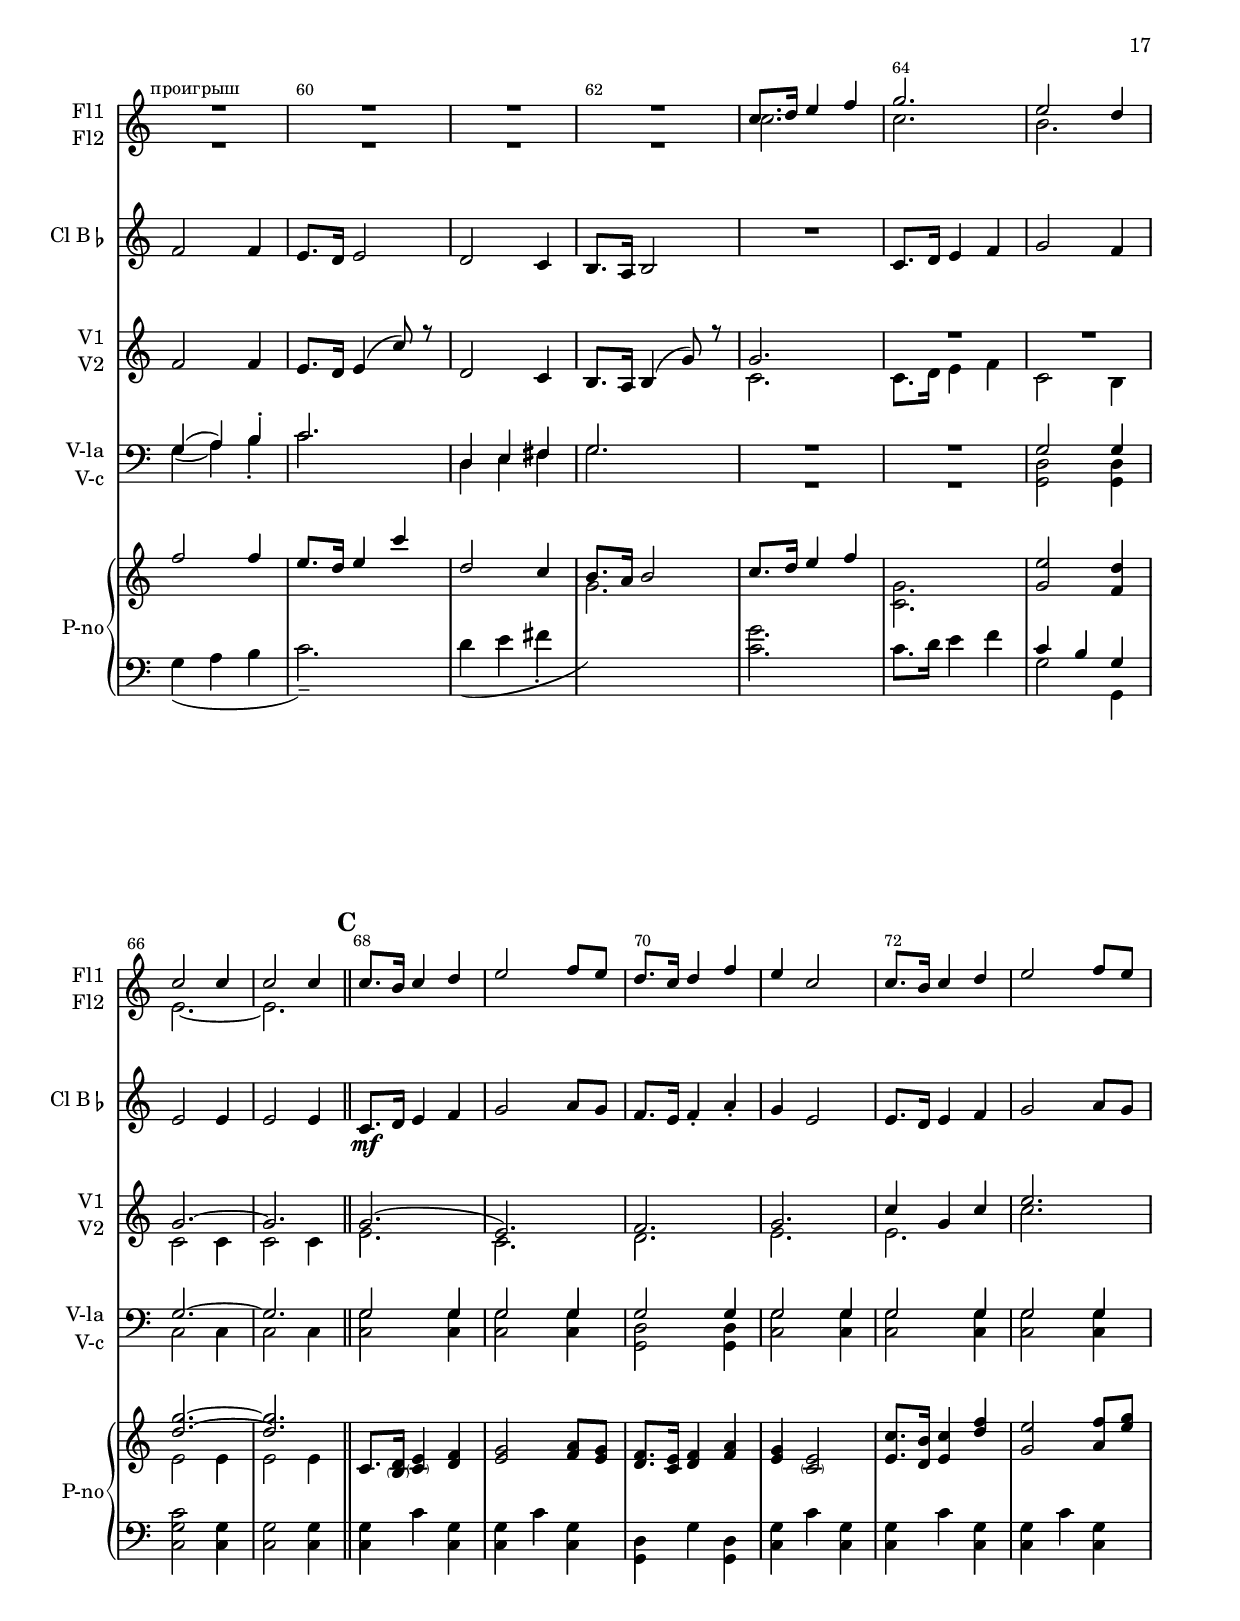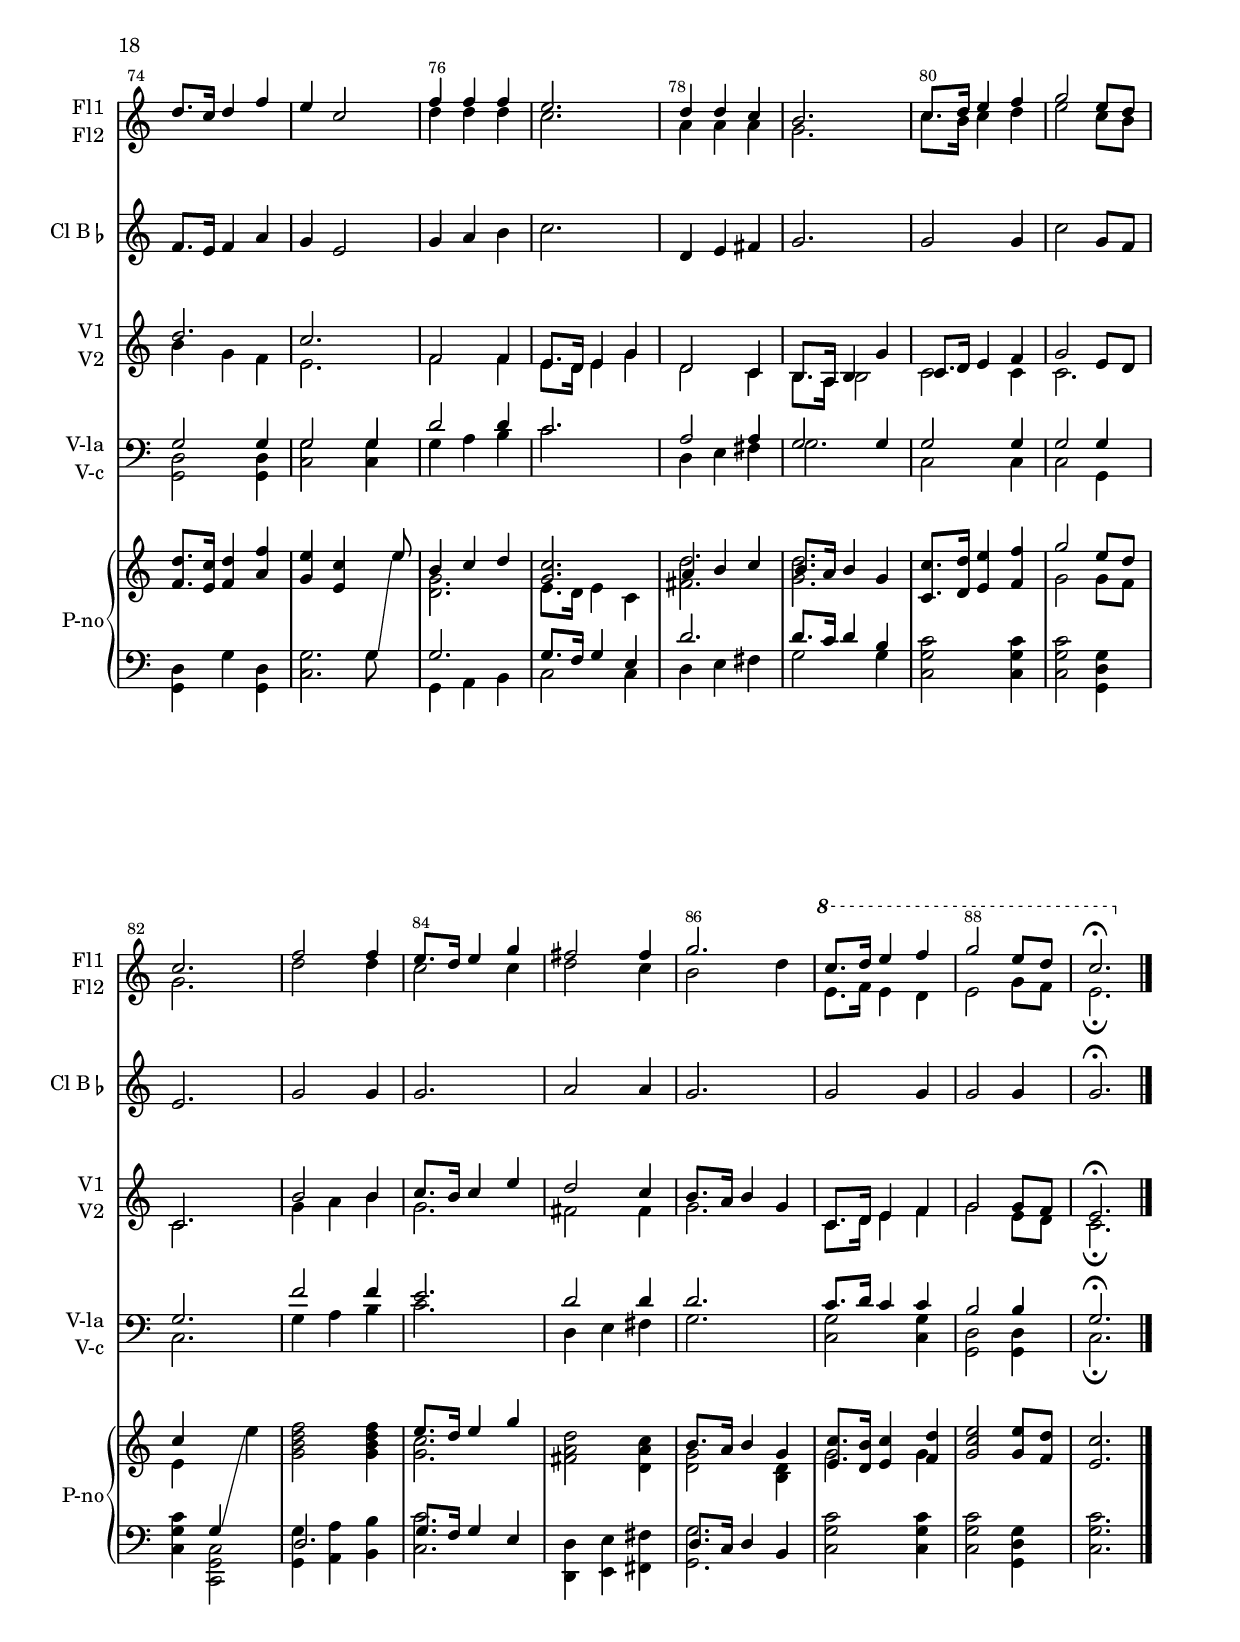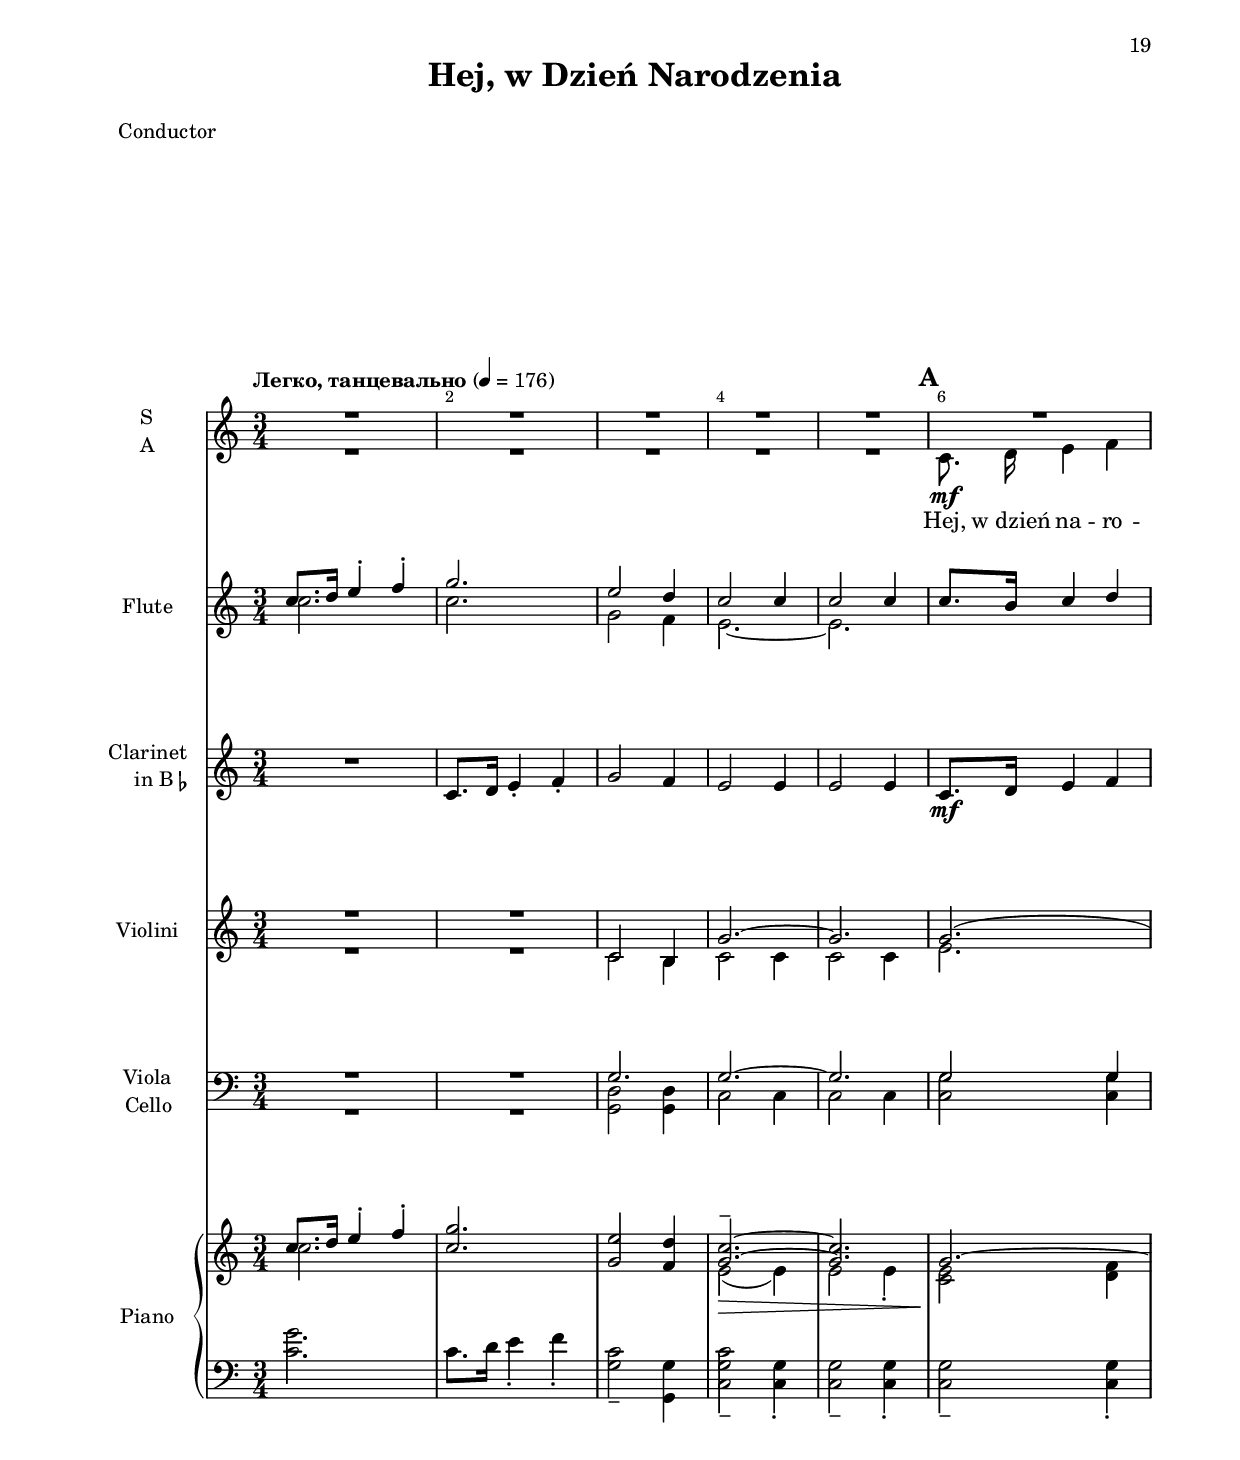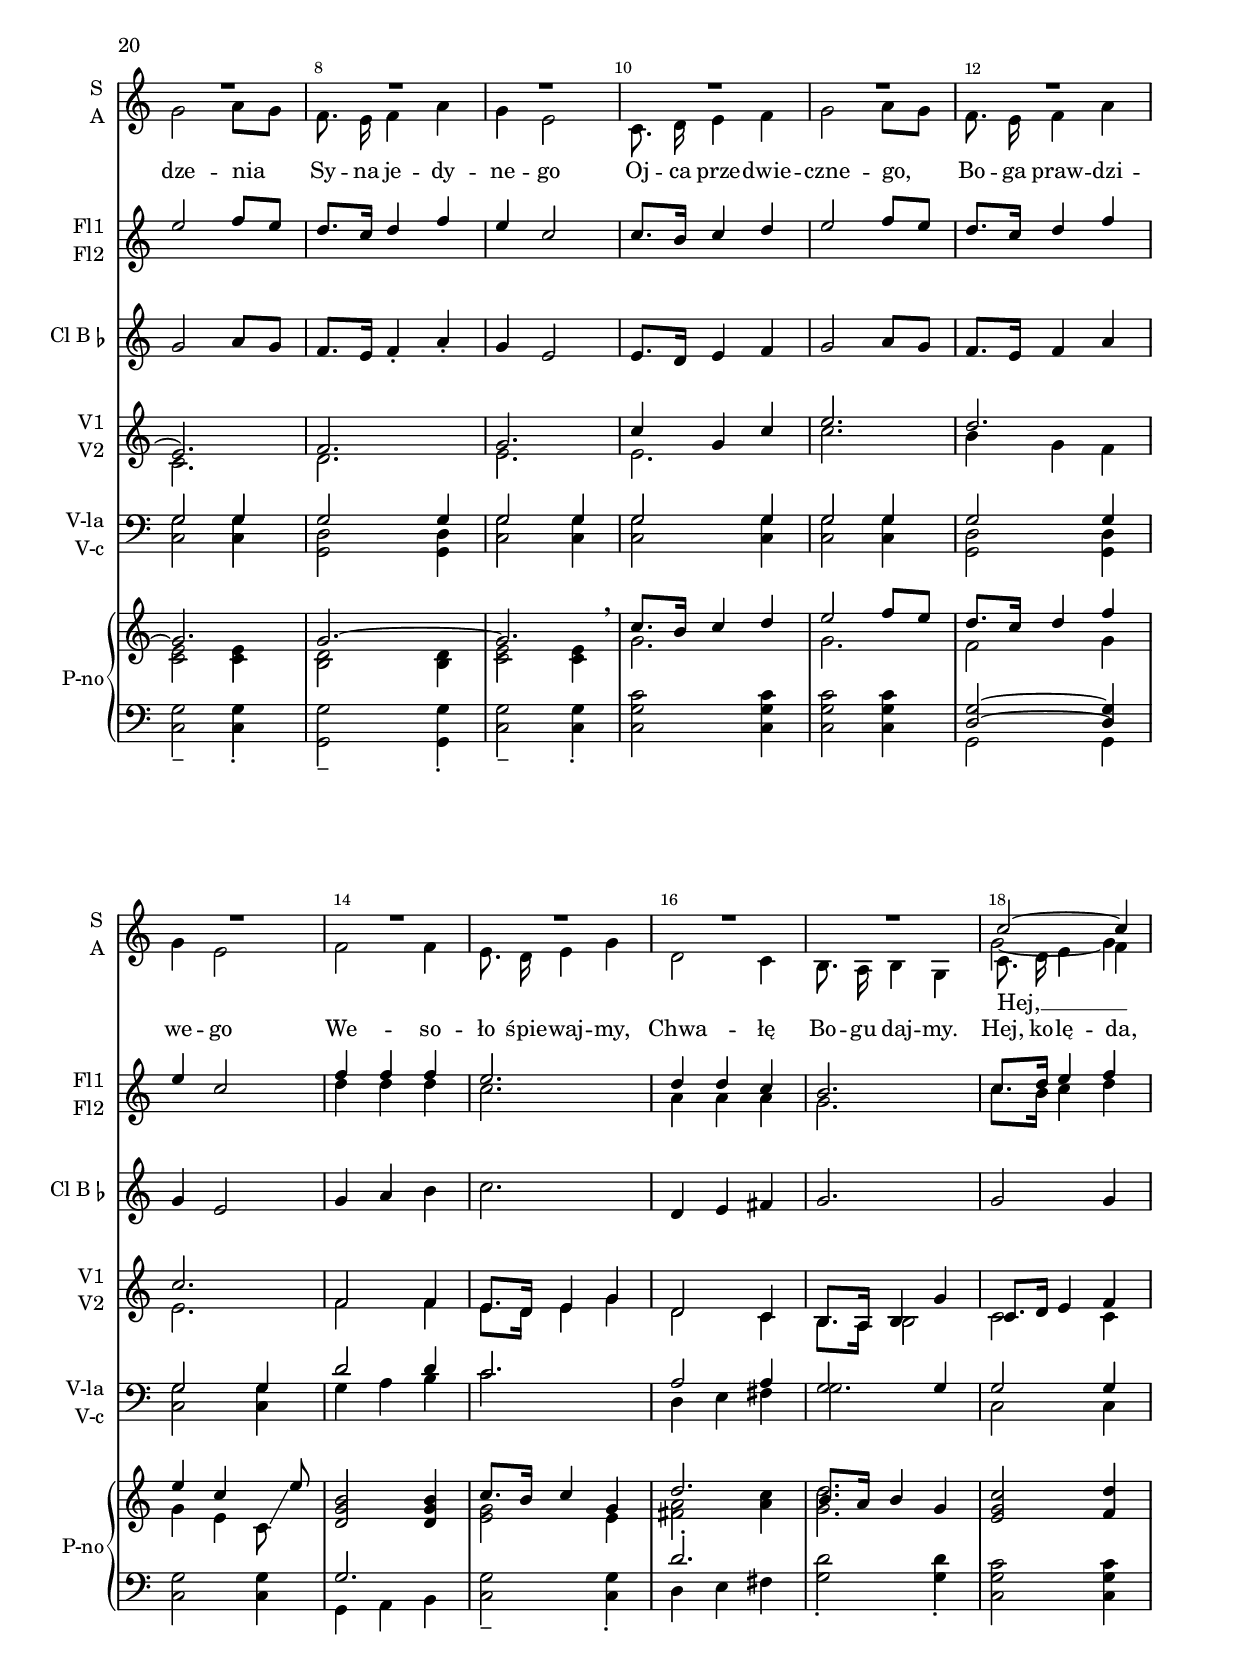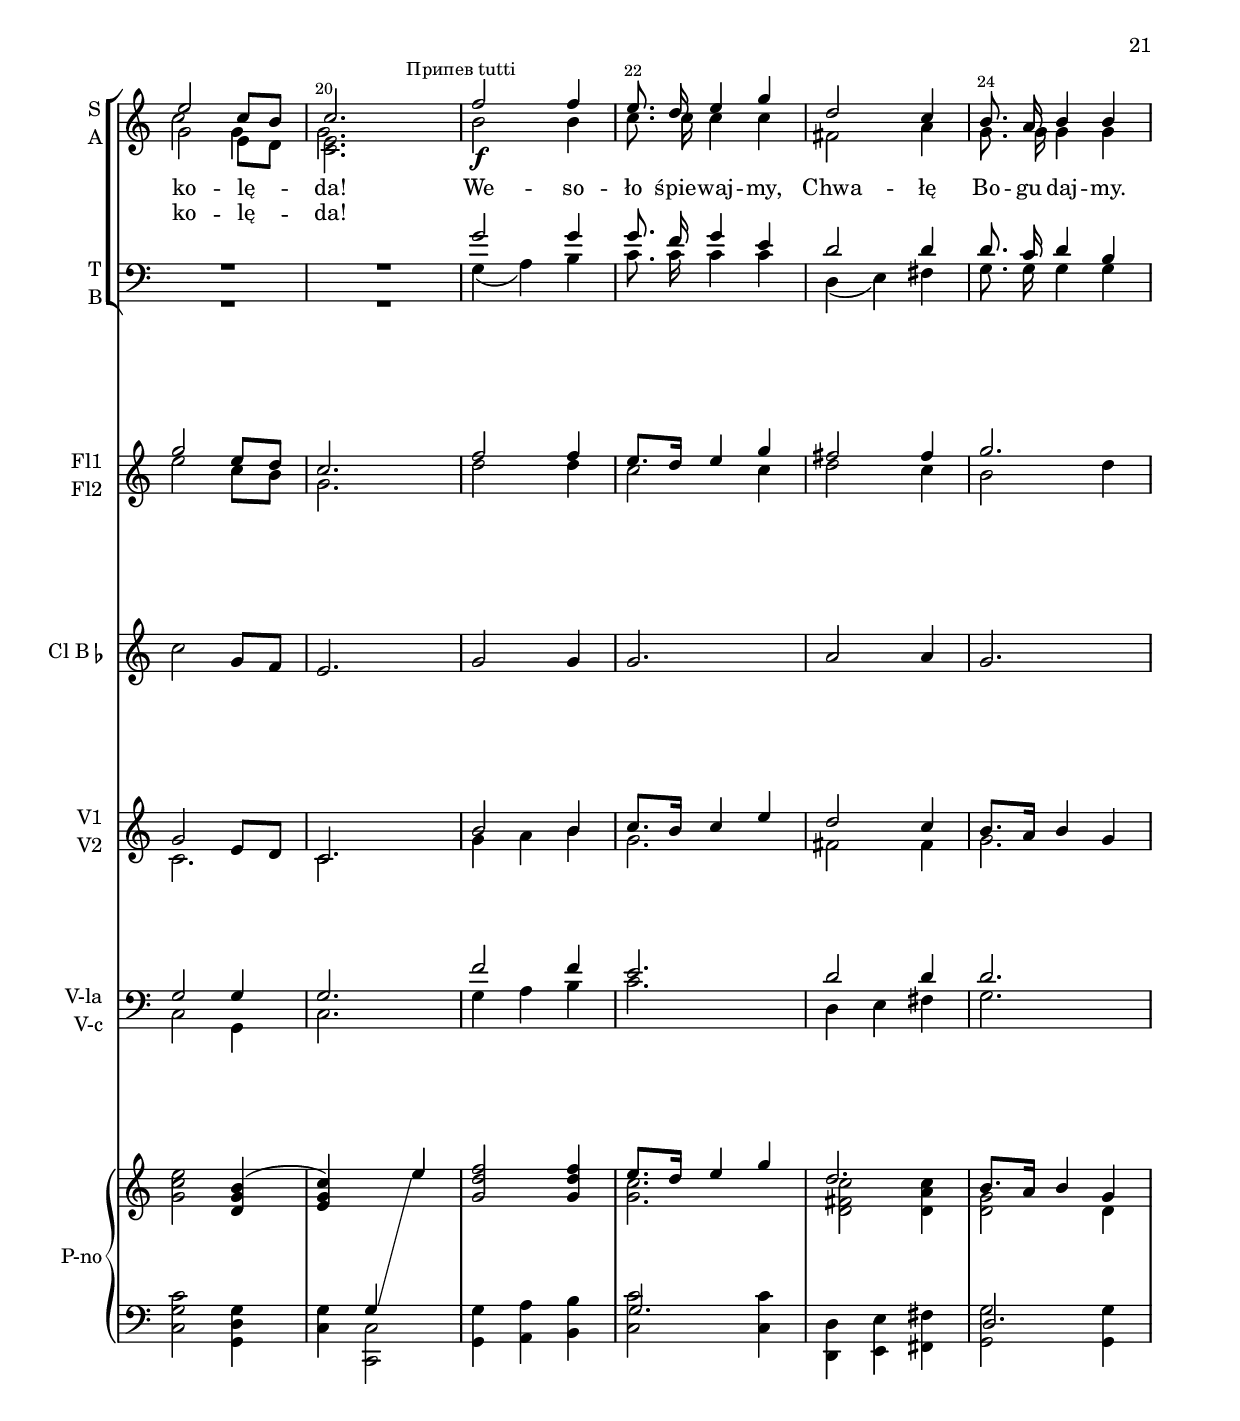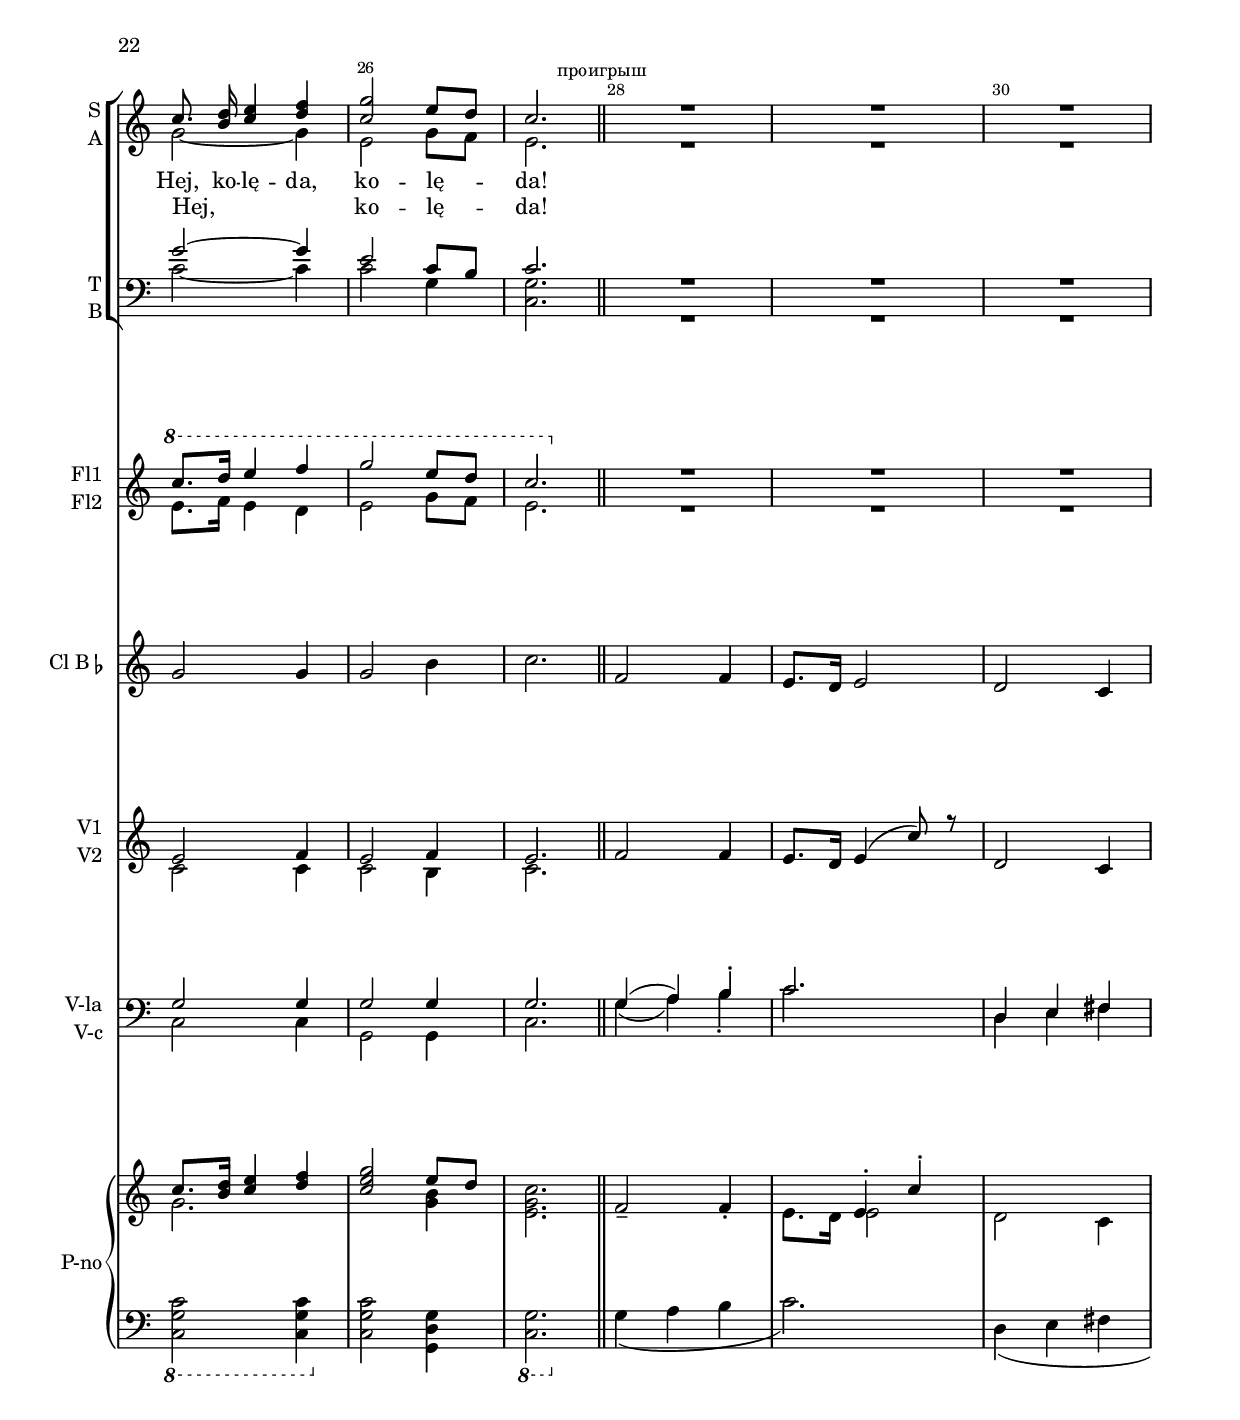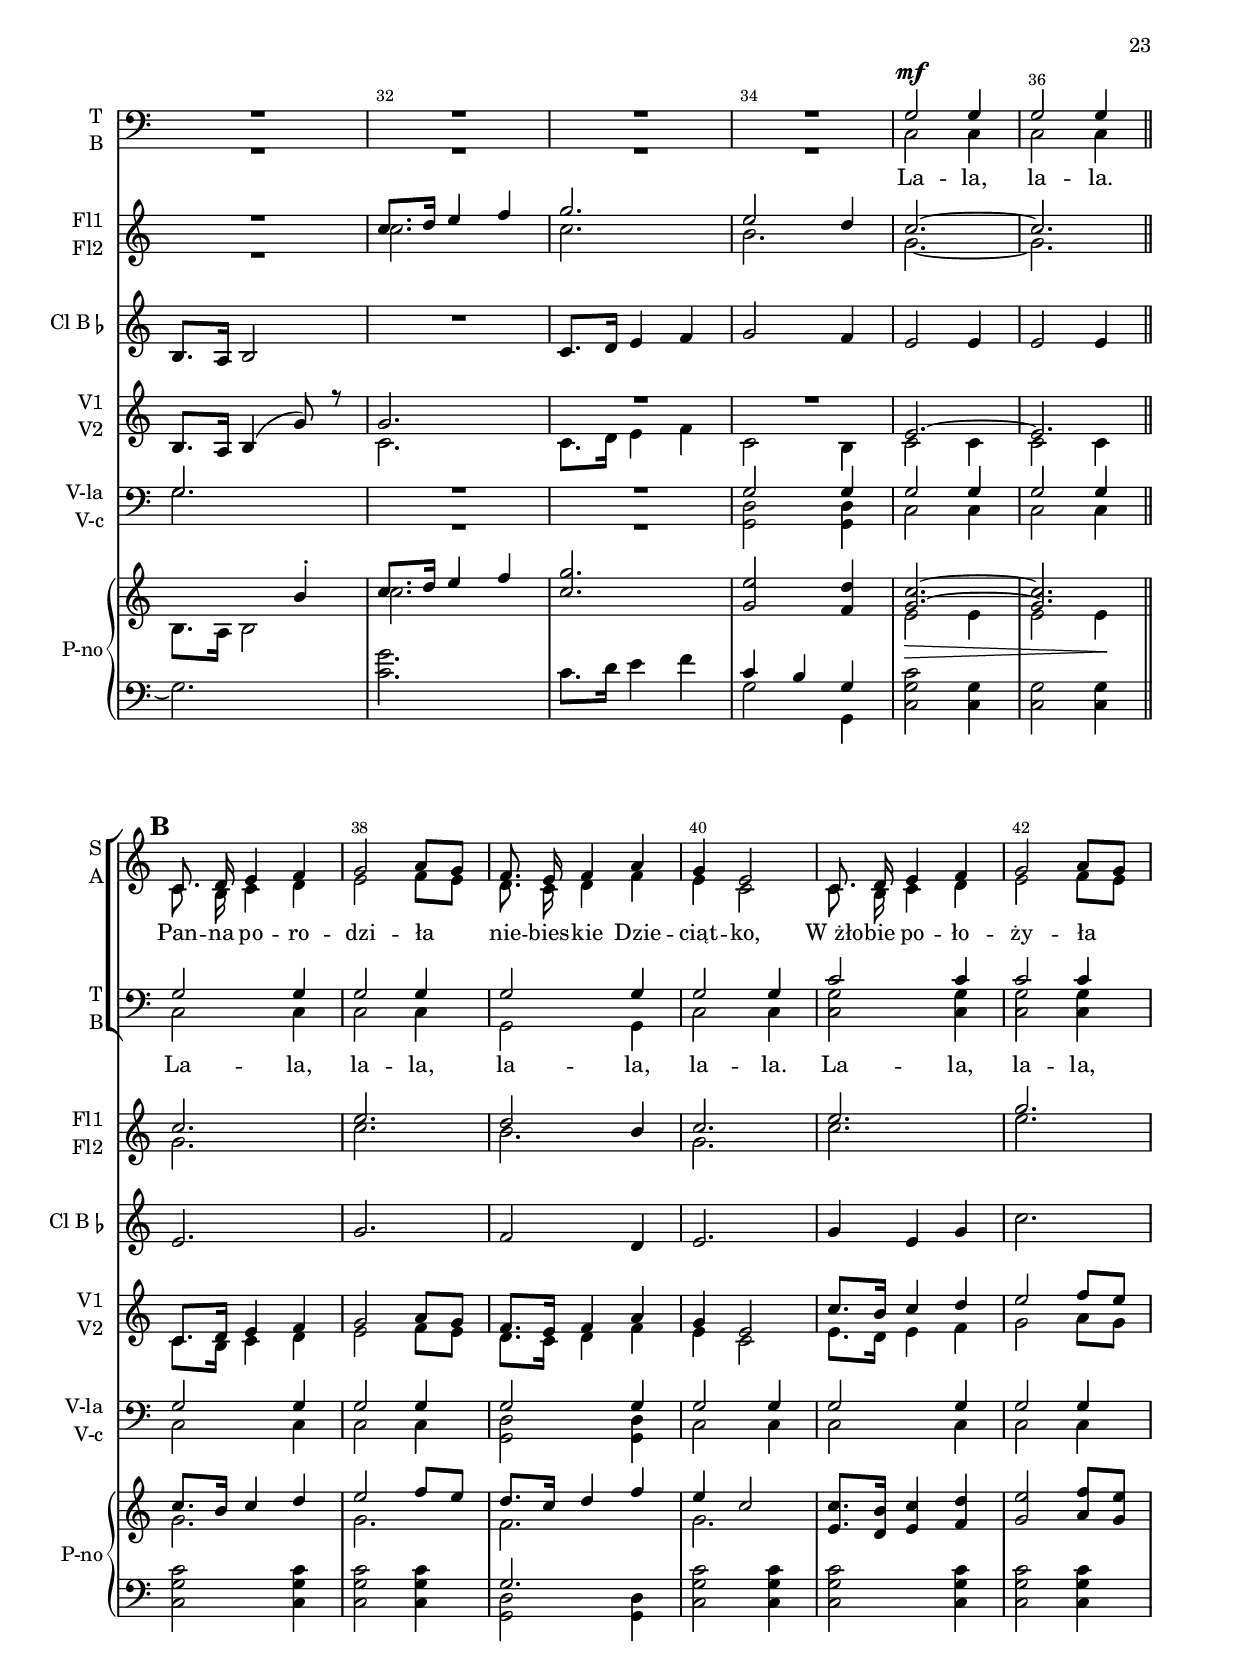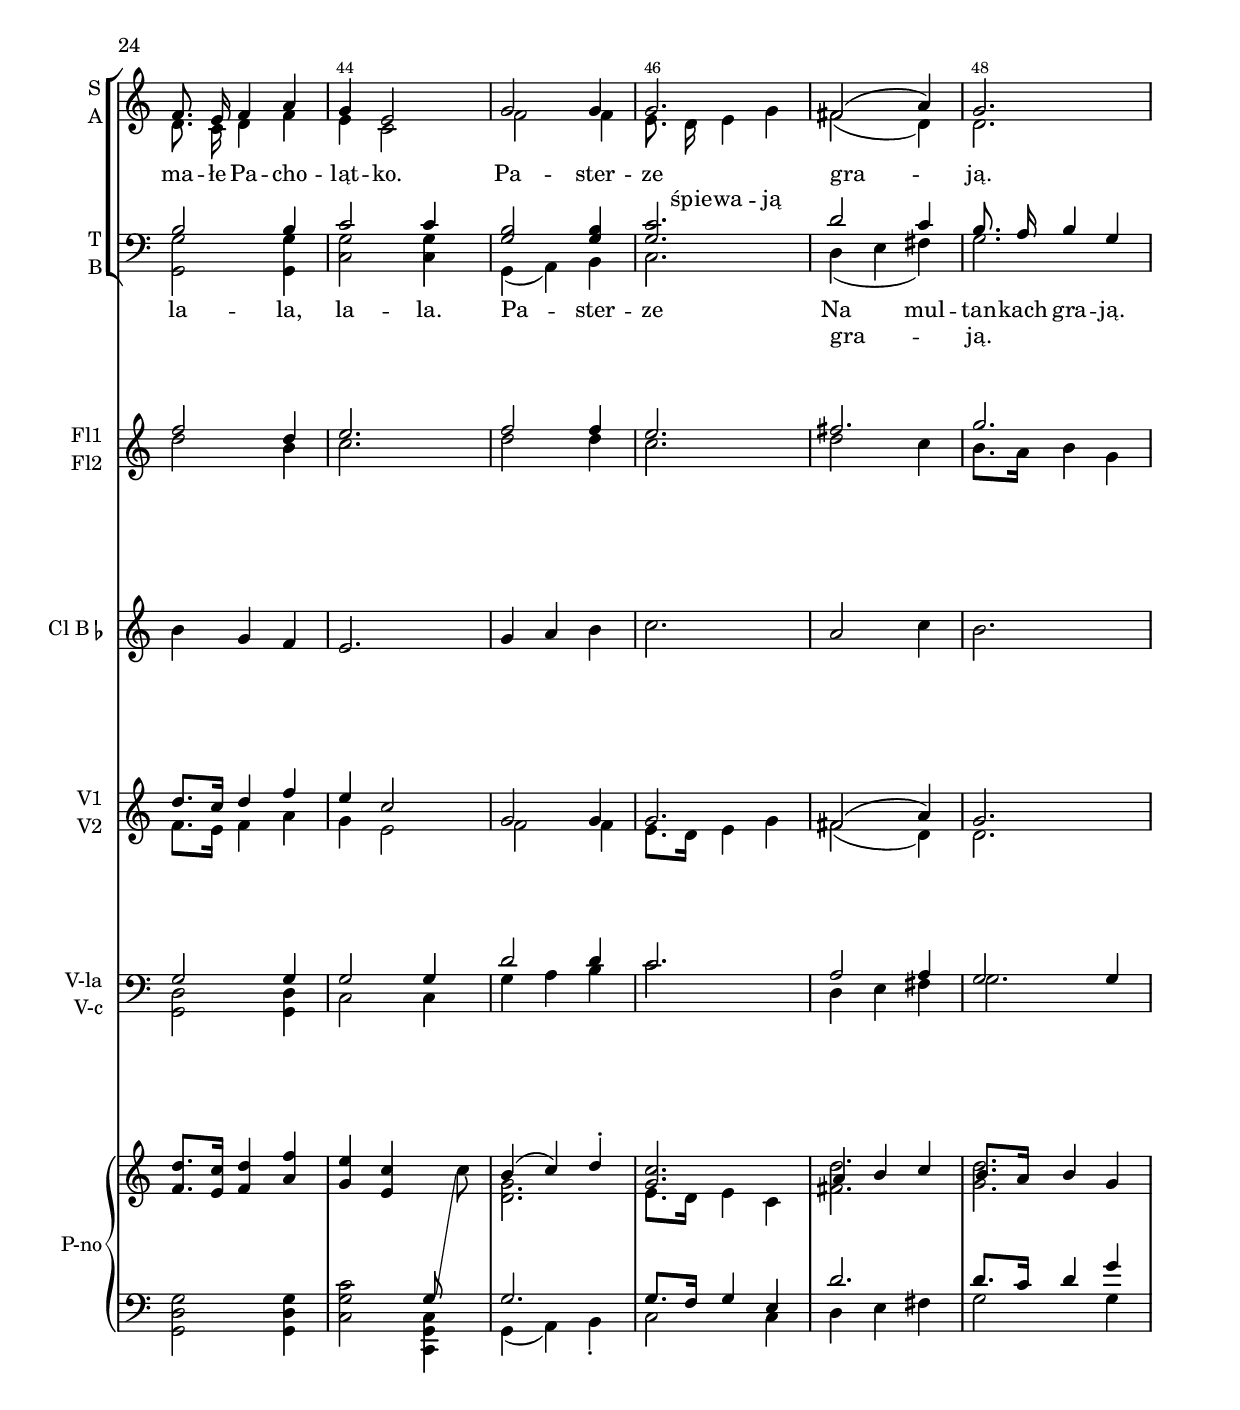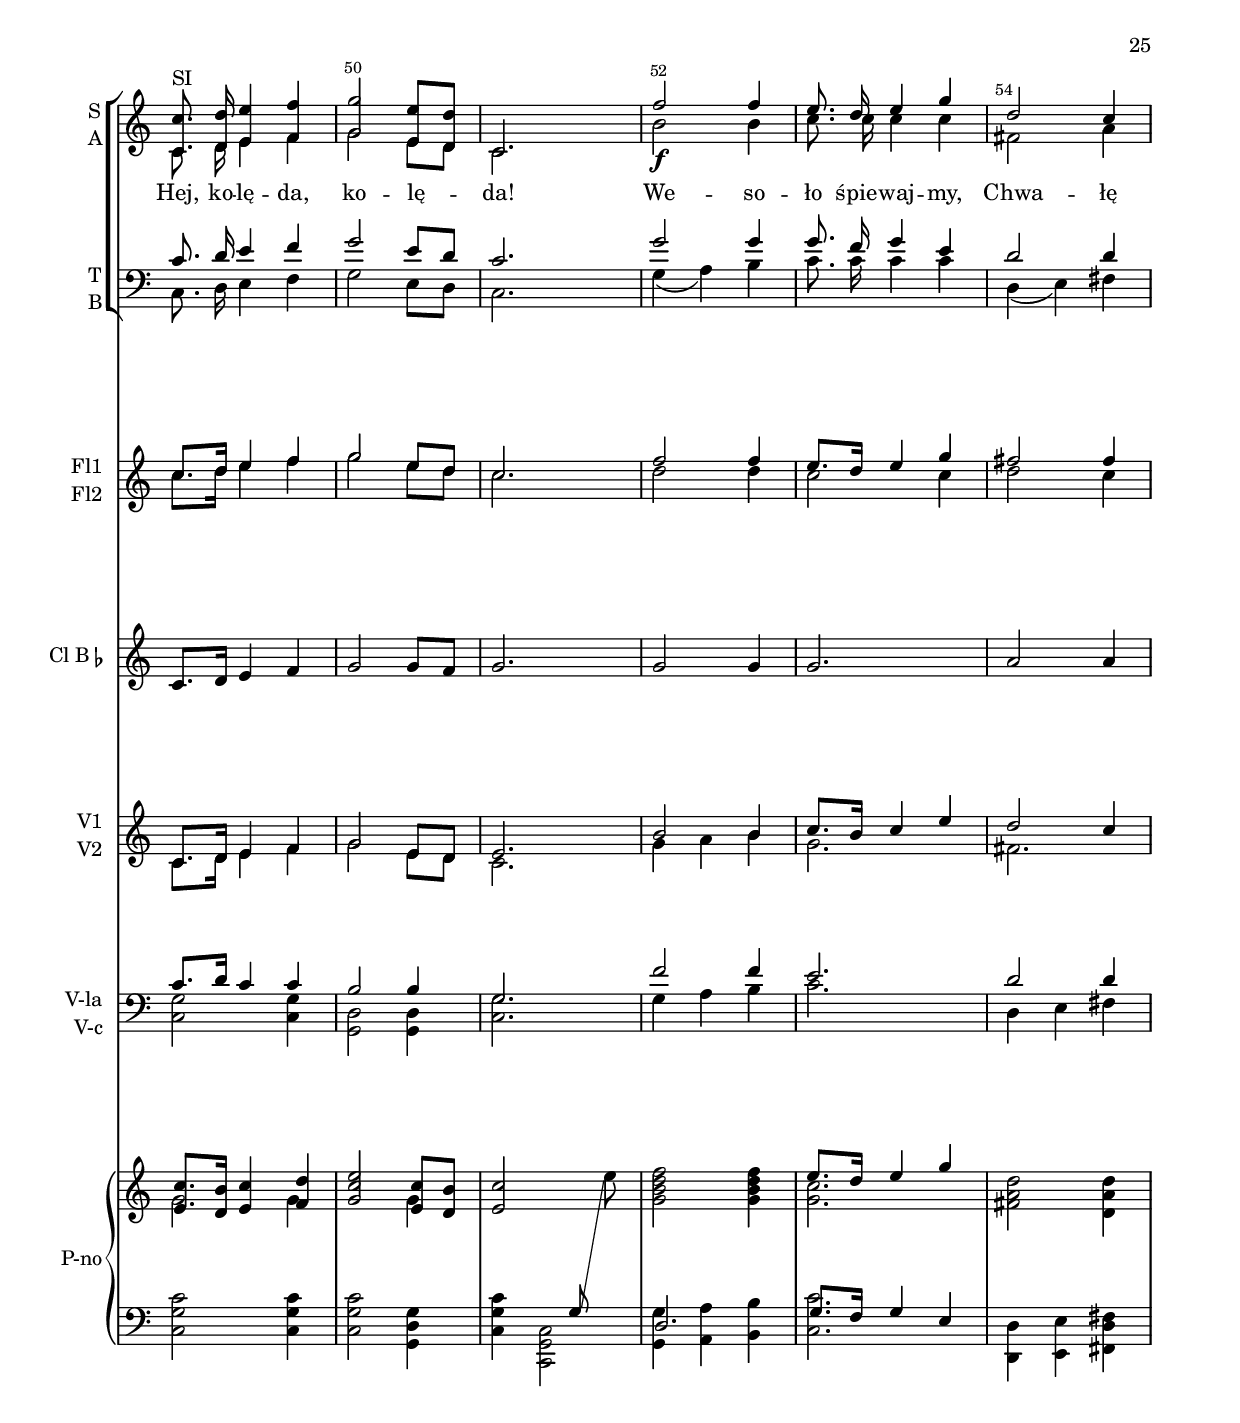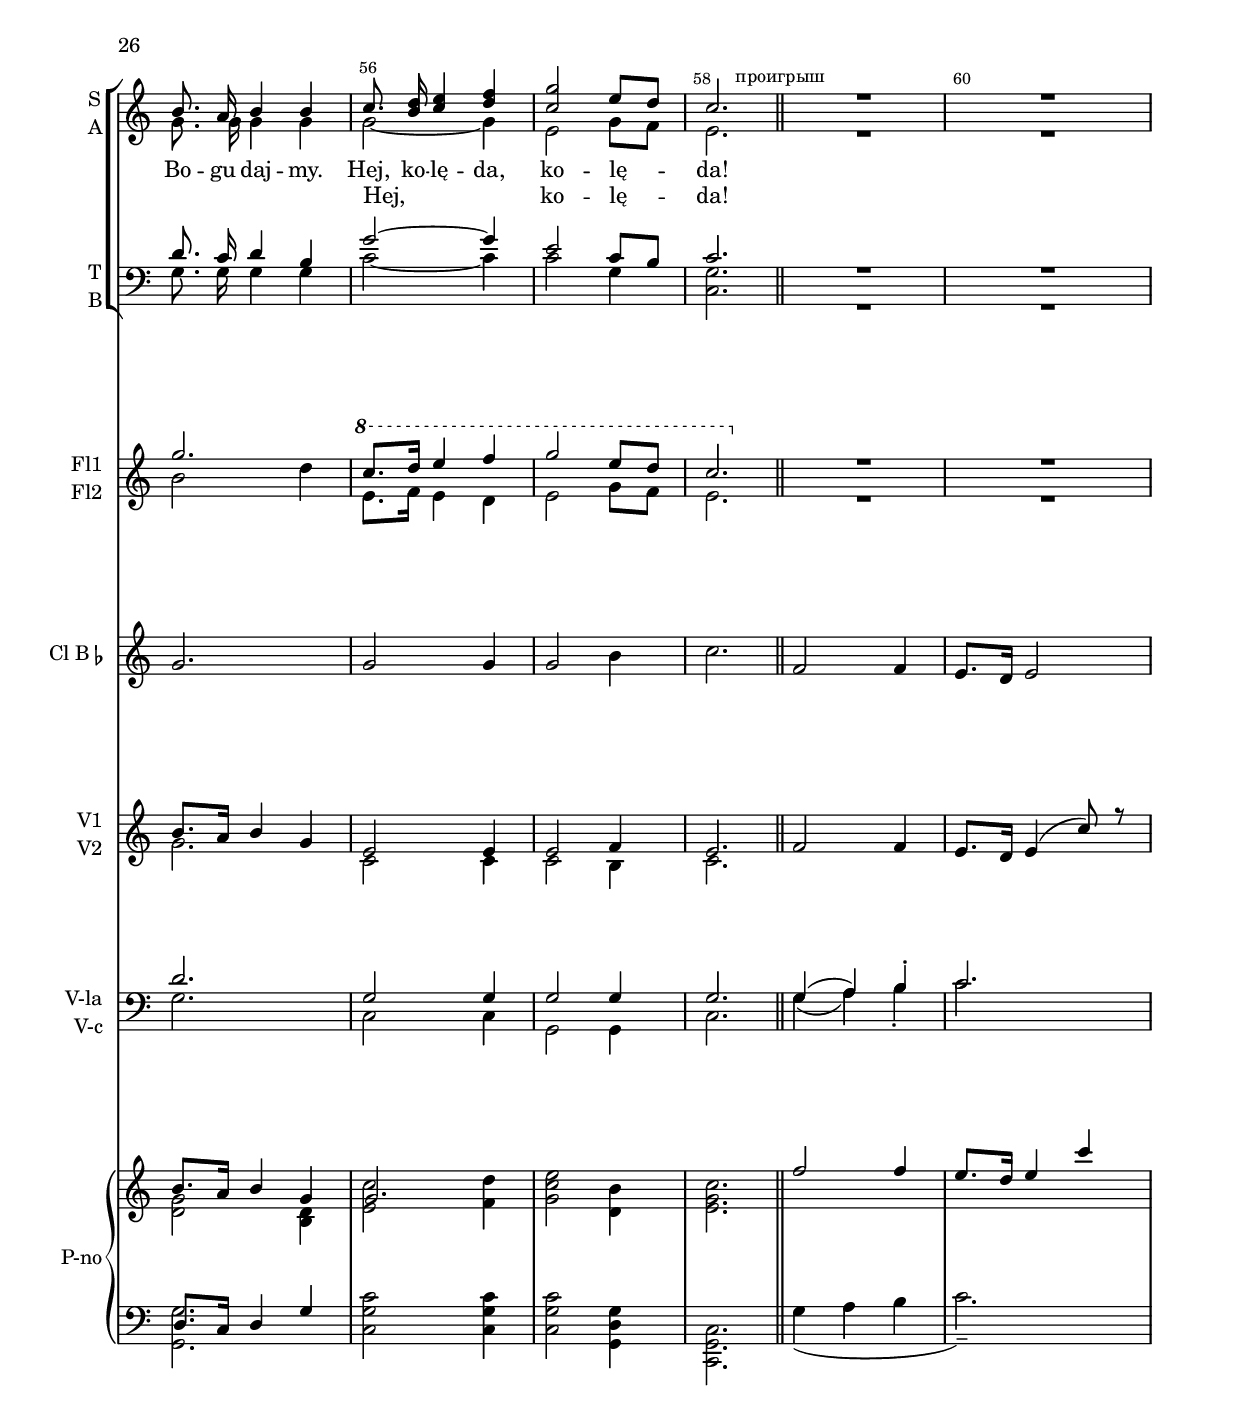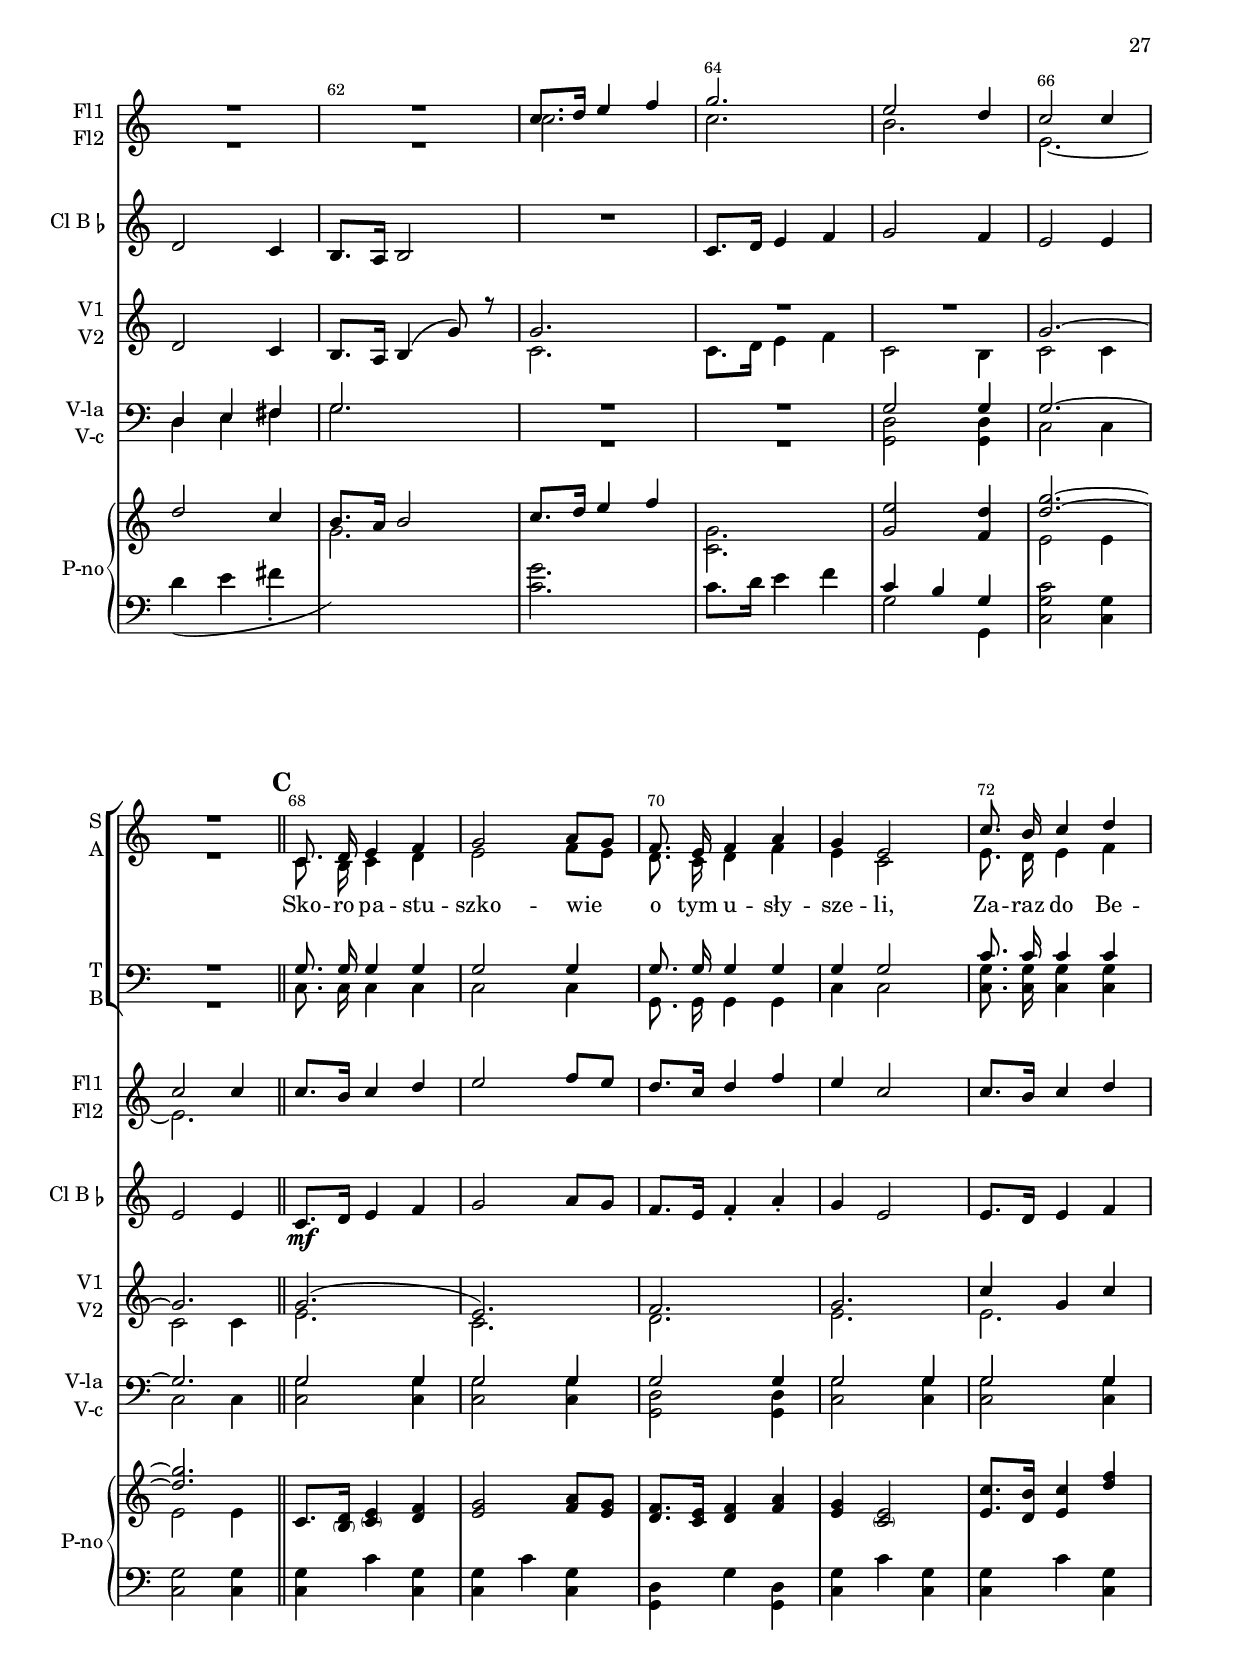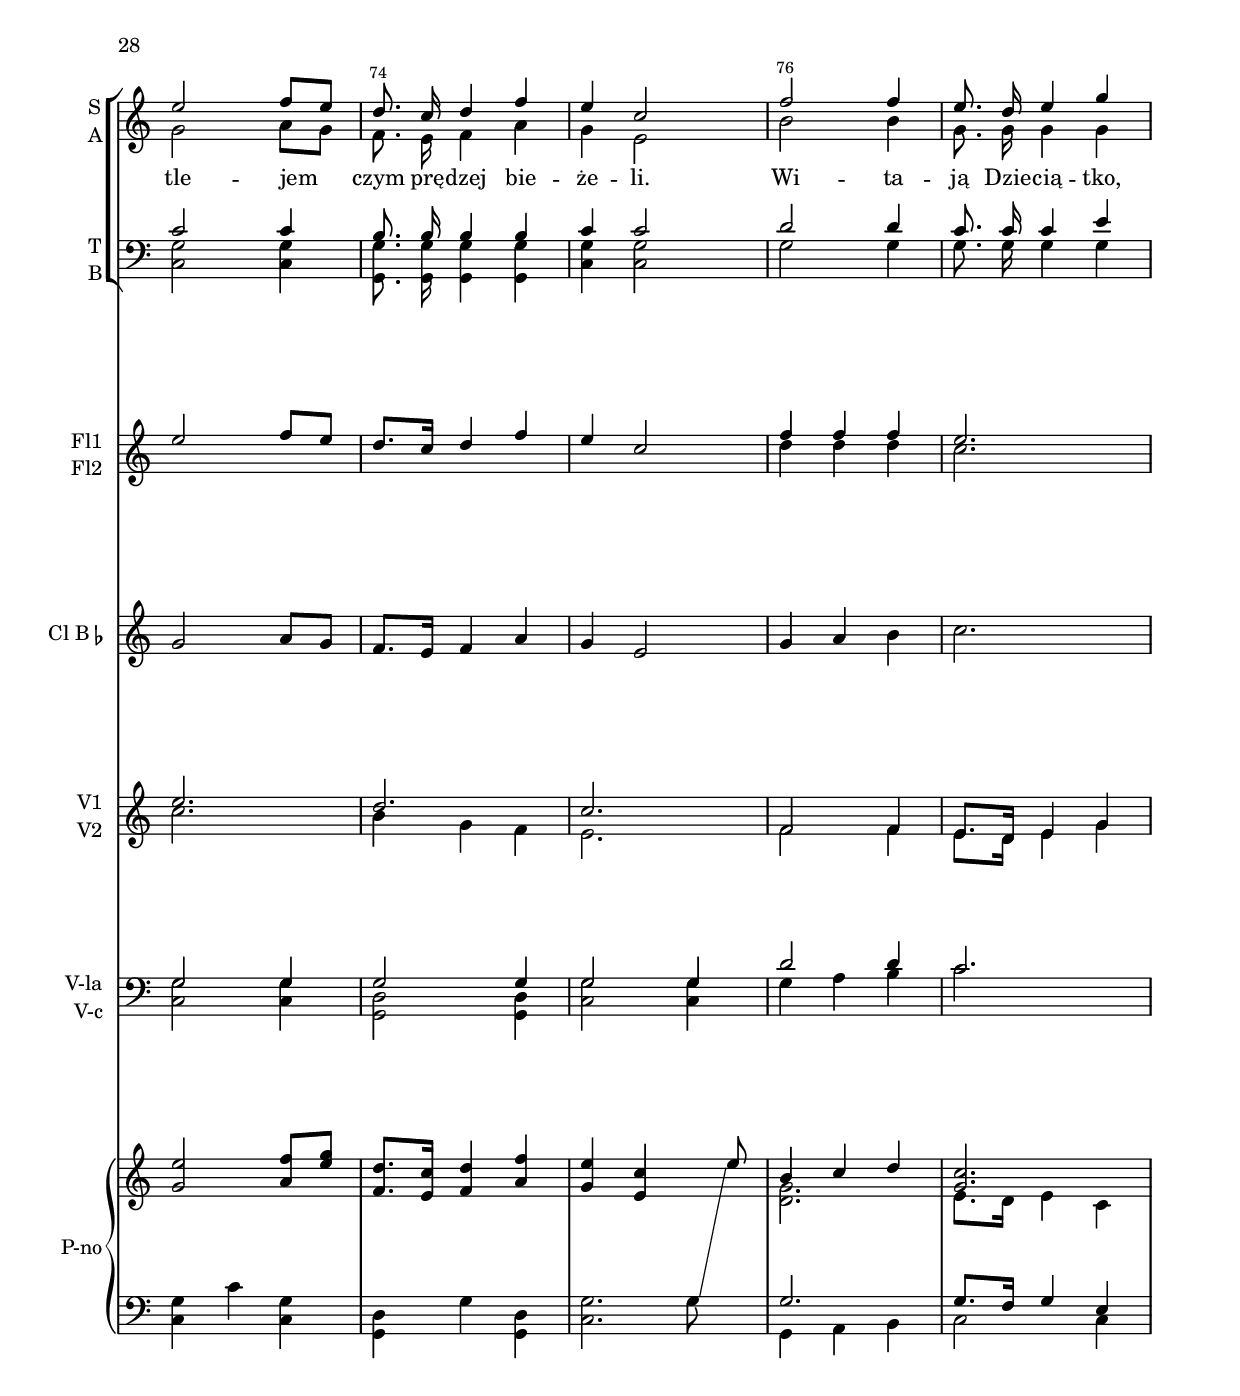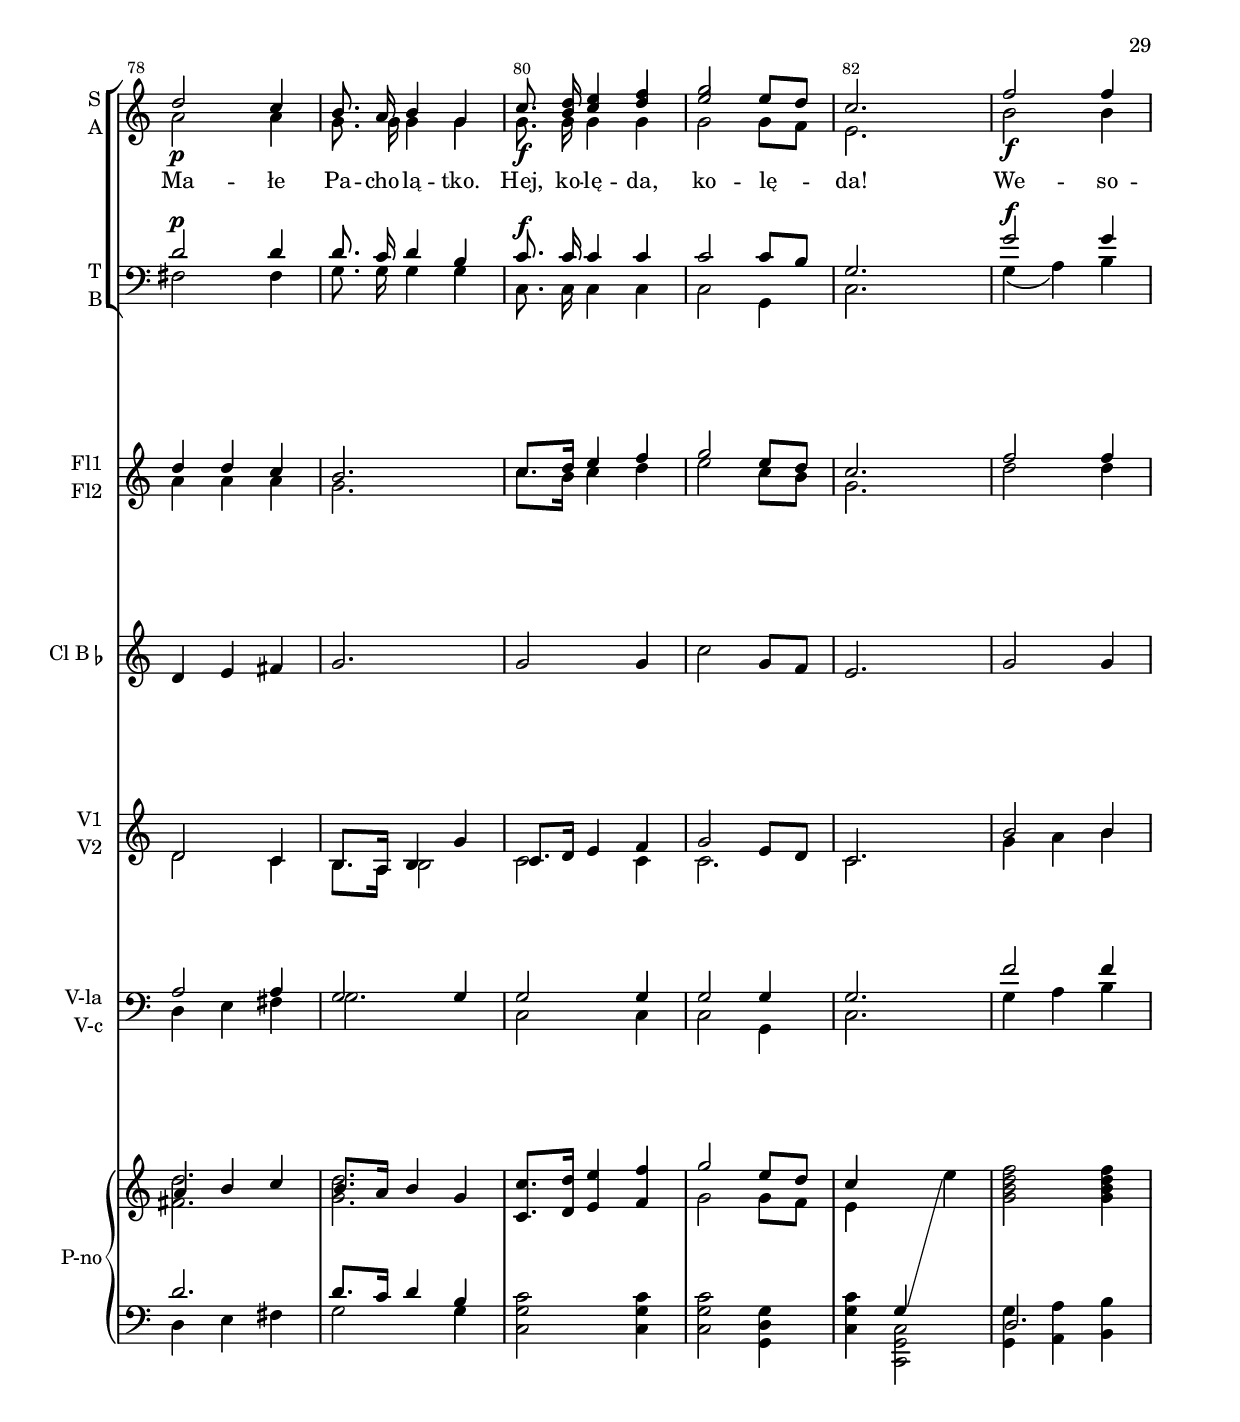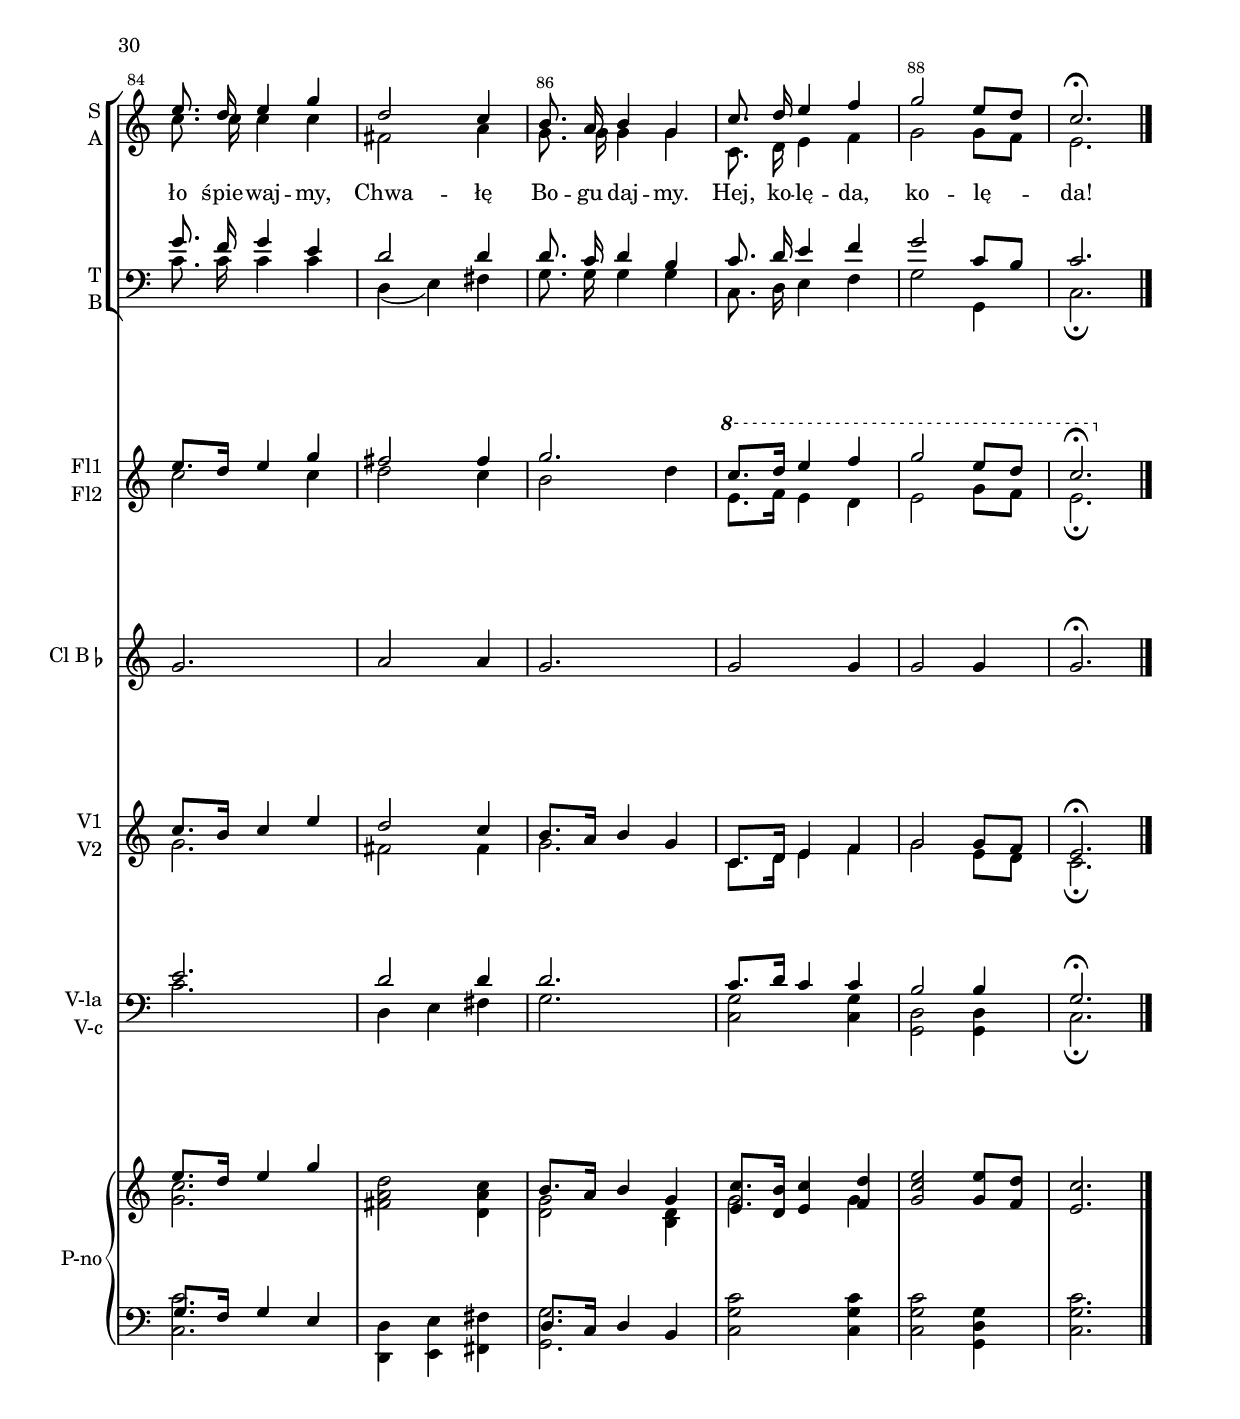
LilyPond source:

\version "2.18.2"

% закомментируйте строку ниже, чтобы получался pdf с навигацией

#(ly:set-option 'point-and-click #f)
#(ly:set-option 'midi-extension "mid")
#(set-default-paper-size "a4")
#(set-global-staff-size 17.8)

\header {
  title = "Hej, w Dzień Narodzenia"
  subtitle = " "
  %opus = "№ 140"
  %composer = \markup { \column { "т.: Йозеф Мор, 1816г" "м.: Франц Грубер, 1818г" }}
  %arranger = "перелож для см. хора"
  % Удалить строку версии LilyPond 
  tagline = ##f
}

\paper {
  top-margin = 10
  left-margin = 20
  right-margin = 15
  bottom-margin = 14
  indent = 15
  %ragged-bottom = ##f
}

%make visible number of every 2-nd bar
secondbar = {
  \override Score.BarNumber.break-visibility = #end-of-line-invisible
  \override Score.BarNumber.X-offset = #1
  \override Score.BarNumber.self-alignment-X = #LEFT
  \set Score.barNumberVisibility = #(every-nth-bar-number-visible 2)
}

globali = {
  \key c \major
  \time 3/4
  \secondbar
  \tempo "Легко, танцевально" 4=176
}

global = {
  \globali
  \autoBeamOff
  \override MultiMeasureRest.expand-limit = #3
  \set Score.skipBars = ##t
  \override Score.BarNumber.break-visibility = #end-of-line-invisible
  \set Score.barNumberVisibility = #(every-nth-bar-number-visible 2)
}

%use this as temporary line break
abr = { \break }

% uncommend next line when finished
abr = {}

%once hide accidental (runaround for cadenza
nat = { \once \hide Accidental }
breathes = { \once \override BreathingSign.text = \markup { \musicglyph #"scripts.tickmark" } \breathe }

toleft = \change Staff="left"
toright = \change Staff="right"

toup = { \showStaffSwitch \toright}
todown = { \hideStaffSwitch \toleft}

flute = \relative c'' {
  \globali
  c8. d16 e4-. f-. |
  g2. |
  e2 d4 |
  
  % m4
  c2 c4 |
  c2 c4 |
  c8. b16 c4 d | \abr
  e2 f8 e |
  d8. c16 d4 f |
  e c2 |
  c8. b16 c4 d |
  e2 f8 e |
  d8. c16 d4 f |
  e c2 \abr
  f4 f f |
  e2. |
  d4 d c |
  b2. |
  c8. d16 e4 f |
  g2 e8 d |
  c2. |
  f2 f4 | \abr
  e8. d16 e4 g |
  fis2 fis4 |
  g2. | % m24 finished
  
  \ottava #1 c8. d16 e4 f |
  g2 e8 d |
  c2. \ottava #0
  
  % m28
  R2.*2 \abr
  R2.*2 |
  c,8. d16 e4 f |
  g2. |
  e2 d4 | %m34 finished
  c2.~ |
  c | \abr
  
  c2. |
  e |
  d2 b4 |
  c2. |
  e |
  g | \abr
  
  f2 d4 |
  e2. |
  f2 f4 |
  e2. |
  fis |
  g | \abr
  
  c,8. d16 e4 f |
  g2 e8 d |
  c2. |
  f2 f4 |
  e8. d16 e4 g |
  fis2 fis4 |
  g2. \abr
  
  \ottava #1
  c8. d16 e4 f |
  g2 e8 d |
  c2. \ottava #0 |
  
    % m28
  R2.*2 \abr
  R2.*2 |
  c,8. d16 e4 f |
  g2. |
  e2 d4 | %m34 finished
  
  % m4
  c2 c4 |
  c2 c4 |
  c8. b16 c4 d | \abr
  e2 f8 e |
  d8. c16 d4 f |
  e c2 |
  c8. b16 c4 d |
  e2 f8 e |
  d8. c16 d4 f |
  e c2 \abr
  f4 f f |
  e2. |
  d4 d c |
  b2. |
  c8. d16 e4 f |
  g2 e8 d |
  c2. |
  f2 f4 | \abr
  e8. d16 e4 g |
  fis2 fis4 |
  g2. | % m24 finished
  
    \ottava #1
  c8. d16 e4 f |
  g2 e8 d |
  c2.\fermata \ottava #0 |
}

flutetwo = \relative c'' {
  \globali
  c2. |
  c2. |
  g2 f4 |
    
  % m4
  e2.~ |
  e |
  s2.*8
  d'4 d d |
  c2. |
  a4 a a |
  g2. |
  c8. b16 c4 d |
  e2 c8 b |
  g2. |
  d'2 d4 \abr
  c2 c4 |
  d2 c4 |
  b2 d4 | % m24 finished
  
  
  e8. f16 e4 d |
  e2 g8 f |
  e2. |
  
  % m28
  R2.*4 |
  c2. |
  c |
  b | %m34 finished
  g~ |
  g |
  
  g2. |
  c |
  b |
  g |
  c |
  e |
  d2 b4 |
  c2. |
  d2 d4 |
  c2. |
  d2 c4 |
  b8. a16 b4 g |
  c8. d16 e4 f |
  g2 e8 d |
  c2. |
  d2 d4 |
  c2 c4 |
  d2 c4 |
  b2 d4 |
  
  e8. f16 e4 d |
  e2 g8 f |
  e2.
  
   % m28
  R2.*4 |
  c2. |
  c |
  b | %m34 finished
  
   % m4
  e,2.~ |
  e |
  s2.*8
  d'4 d d |
  c2. |
  a4 a a |
  g2. |
  c8. b16 c4 d |
  e2 c8 b |
  g2. |
  d'2 d4 \abr
  c2 c4 |
  d2 c4 |
  b2 d4 | % m24 finished
  
  e8. f16 e4 d |
  e2 g8 f |
  e2. \fermata
  
}

clarinet = \relative c' {
  \globali
  R2. |
  c8. d16 e4-. f-. |
  g2 f4 |
    
  % m4
  e2 e4 |
  e2 e4 |
  c8.\mf d16 e4 f | \abr
  g2 a8 g |
  f8. e16 f4-. a-. |
  g e2 |
  e8. d16 e4 f |
  g2 a8 g |
  f8. e16 f4 a |
  g e2 | \abr
  
  g4 a b |
  c2. |
  d,4 e fis |
  g2. |
  g2 g4 |
  c2 g8 f |
  e2. |
  g2 g4 |
  g2. |
  a2 a4 |
  g2. | % m24 finished
  
  g2 g4 |
  g2 b4 |
  c2. |
  
  % m28
  f,2 f4 |
  e8. d16 e2 |
  d2 c4 |
  b8. a16 b2 |
  R2. |
  c8. d16 e4 f |
  g2 f4 | %m34 finished
  e2 e4 |
  e2 e4 |
  
  e2. |
  g |
  f2 d4 |
  e2. |
  g4 e g |
  c2. |
  b4 g f |
  e2. |
  g4 a b |
  c2. |
  a2 c4 |
  b2. |
  c,8. d16 e4 f |
  g2 g8 f |
  g2. |
  g2 g4 |
  g2. |
  a2 a4 |
  g2.
  
  g2 g4 |
  g2 b4 |
  c2. |
  
  % m28
  f,2 f4 |
  e8. d16 e2 |
  d2 c4 |
  b8. a16 b2 |
  R2. |
  c8. d16 e4 f |
  g2 f4 | %m34 finished
 
   % m4
  e2 e4 |
  e2 e4 |
  c8.\mf d16 e4 f | \abr
  g2 a8 g |
  f8. e16 f4-. a-. |
  g e2 |
  e8. d16 e4 f |
  g2 a8 g |
  f8. e16 f4 a |
  g e2 | \abr
  
  g4 a b |
  c2. |
  d,4 e fis |
  g2. |
  g2 g4 |
  c2 g8 f |
  e2. |
  g2 g4 |
  g2. |
  a2 a4 |
  g2. | % m24 finished
  
  g2 g4 |
  g2 g4 |
  g2.\fermata
}

violinone = \relative c' {
  \globali
  R2.
  R2.
  c2 b4 |
    
  % m4
  g'2.~ |
  g |
  g( |
  e) |
  f |
  g |
  c4 g c |
  e2. |
  d |
  c |
  f,2 f4 |
  e8. d16 e4 g |
  d2 c4 |
  b8. a16 b4 g' |
  c,8. d16 e4 f |
  g2 e8 d |
  c2. |
  b'2 b4 |
  c8. b16 c4 e |
  d2 c4 |
  b8.a16 b4 g | % m24 finished
  
  e2 f4 |
  e2 f4 |
  e2. |
  
  % m28
  f2 f4 |
  e8. d16 e4( c'8) r |
  d,2 c4 |
  b8. a16 b4( g'8) r |
  g2. |
  R2.*2 | %m34 finished
  e2.~ |
  e
  
  c8. d16 e4 f |
  g2 a8 g |
  f8. e16 f4 a |
  g e2 |
  c'8. b16 c4 d |
  e2 f8 e |
  d8. c16 d4 f |
  e c2 |
  g g4 |
  g2. |
  fis2( a4) |
  g2. |
  c,8. d16 e4 f |
  g2 e8 d |
  e2. |
  b'2 b4 |
  c8. b16 c4 e |
  d2 c4 |
  b8. a16 b4 g |
  
  e2 e4 |
  e2 f4 |
  e2. |
  
    % m28
  f2 f4 |
  e8. d16 e4( c'8) r |
  d,2 c4 |
  b8. a16 b4( g'8) r |
  g2. |
  R2.*2 | %m34 finished
  
    % m4
  g2.~ |
  g |
  g( |
  e) |
  f |
  g |
  c4 g c |
  e2. |
  d |
  c |
  f,2 f4 |
  e8. d16 e4 g |
  d2 c4 |
  b8. a16 b4 g' |
  c,8. d16 e4 f |
  g2 e8 d |
  c2. |
  b'2 b4 |
  c8. b16 c4 e |
  d2 c4 |
  b8.a16 b4 g | % m24 finished
  
  c,8. d16 e4 f |
  g2 g8 f |
  e2.\fermata
}

violintwo = \relative c' {
  \globali
  R2.
  R2.
  c2 b4 |
    
  % m4
  c2 c4 |
  c2 c4 |
  e2. |
  c |
  d |
  e |
  e |
  c' |
  b4 g f |
  e2.
  f2 f4 |
  e8. d16 e4 g |
  d2 c4 |
  b8. a16 b2 |
  c2 c4 |
  c2. |
  c2. |
  g'4 a b |
  g2. |
  fis2 fis4 |
  g2. |  % m24 finished
  c,2 c4 |
  c2 b4 |
  c2. |
  
  % m28
  s2.*4 |
  c2. |
  c8. d16
  e4 f |
  c2 b4 | %m34 finished
  
  c2 c4 |
  c2 c4 |
  
  c8. b16 c4 d |
  e2 f8 e |
  d8. c16 d4 f |
  e c2 |
  e8. d16 e4 f |
  g2 a8 g |
  f8. e16 f4 a |
  g e2 |
  f f4 |
  e8. d16 e4 g |
  fis2( d4) |
  d2. |
  c8. d16 e4 f |
  g2 e8 d |
  c2. |
  g'4 a b |
  g2. |
  fis |
  g |
  
  c,2 c4 |
  c2 b4 |
  c2. |
  
    % m28
  s2.*4 |
  c2. |
  c8. d16
  e4 f |
  c2 b4 | %m34 finished
  
    % m4
  c2 c4 |
  c2 c4 |
  e2. |
  c |
  d |
  e |
  e |
  c' |
  b4 g f |
  e2.
  f2 f4 |
  e8. d16 e4 g |
  d2 c4 |
  b8. a16 b2 |
  c2 c4 |
  c2. |
  c2. |
  g'4 a b |
  g2. |
  fis2 fis4 |
  g2. |  % m24 finished
  
  c,8. d16 e4 f |
  g2 e8 d |
  c2.\fermata
}

alto = \relative c' {
  \globali
  R2.
  R2. 
  g2. |
    
  % m4
  g~ |
  g |
  \repeat unfold 8 { g2 g4 }
  d'2 d4 |
  c2. |
  a2 a4 |
  g2 g4 |
  g2 g4 |
  g2 g4 |
  g2. |
  f'2 f4 |
  e2. |
  d2 d4 |
  d2. |  % m24 finished
  
  g,2 g4 |
  g2 g4 |
  g2. |
  
  % m28
  g4( a) b-. |
  c2. |
  d,4 e fis |
  g2. |
  R2. |
  R2. |
  g2 g4 | %m34 finished
  
  \repeat unfold 10 { g2 g4 }
  
  d'2 d4 |
  c2. |
  a2 a4 |
  g2 g4 |
  c8. d16 c4 c |
  b2 b4 |
  g2. |
  f'2 f4 |
  e2. |
  d2 d4 |
  d2. |
  
  g,2 g4 |
  g2 g4 |
  g2. |
  
    % m28
  g4( a) b-. |
  c2. |
  d,4 e fis |
  g2. |
  R2. |
  R2. |
  g2 g4 | %m34 finished
  
    % m4
  g2.~ |
  g |
  \repeat unfold 8 { g2 g4 }
  d'2 d4 |
  c2. |
  a2 a4 |
  g2 g4 |
  g2 g4 |
  g2 g4 |
  g2. |
  f'2 f4 |
  e2. |
  d2 d4 |
  d2. |  % m24 finished
  
  c8. d16 c4 c |
  b2 b4 |
  g2.\fermata
}


cello = \relative c {
  \globali
   R2.
   R2.
   <g d'>2 q4 |
     
  % m4
   c2 c4 |
   c2 c4 |
   <c g'>2 q4 |
   q2 q4 |
   <g d'>2 q4 |
   <c g'>2 q4 |
   q2 q4 |
   q2 q4 |
   <g d'>2 q4 |
   <c g'>2 q4 |
   g'4 a b |
   c2. |
   d,4 e fis |
   g2. |
   c,2 c4 |
   c2 g4 |
   c2. |
   g'4 a b |
   c2. |
   d,4 e fis |
   g2. | % m24 finished
   
   c,2 c4 |
   g2 g4 |
   c2. |
   
   % m28
   g'4( a) b-. |
   c2. |
   d,4 e fis |
   g2. |
   R2. |
   R2. |
   <d g,>2 q4 | %m34 finished
   
   c2 c4 |
   c2 c4 |
   
   c2 c4 |
   c2 c4 |
   <d g,>2 q4 |
   c2 c4 |
   c2 c4 |
   c2 c4 |
   <d g,>2 q4 |
   c2 c4 |
   g' a b |
   c2. |
   d,4 e fis |
   g2. |
   <g c,>2 q4 |
   <d g,>2 q4 |
   <g c,>2. |
   g4 a b |
   c2. |
   d,4 e fis |
   g2.
   
   c,2 c4 |
   g2 g4 |
   c2.
   
      % m28
   g'4( a) b-. |
   c2. |
   d,4 e fis |
   g2. |
   R2. |
   R2. |
   <d g,>2 q4 | %m34 finished
   
     % m4
   c2 c4 |
   c2 c4 |
   <c g'>2 q4 |
   q2 q4 |
   <g d'>2 q4 |
   <c g'>2 q4 |
   q2 q4 |
   q2 q4 |
   <g d'>2 q4 |
   <c g'>2 q4 |
   g'4 a b |
   c2. |
   d,4 e fis |
   g2. |
   c,2 c4 |
   c2 g4 |
   c2. |
   g'4 a b |
   c2. |
   d,4 e fis |
   g2. | % m24 finished
   
   <g c,>2 q4 |
   <d g,>2 q4 |
   c2.\fermata
}

rup = \relative c'' {
  \globali
  
  c8. d16 e4-. f-. |
  <g c,>2. |
  <e g,>2 <d f,>4 |
  
  %m4
  <c g>2.--~\> |
  q |
  g2.\!~ |
  g |
  g~ |
  g |
  \breathe c8. b16 c4 d |
  e2 f8 e |
  d8. c16 d4 f |
  e c s4 |
  <b g d>2 q4 |
  c8. b16 c4 g |
  d'2. |
  b8. a16 b4 g |
  <c g e>2 <d f,>4 |
  s2 <b g d>4( |
  <c g e>) s2 |
  <f d g,>2 q4 |
  e8. d16 e4 g |
  d2. |
  b8. a16 b4 g |
  c8. <d b>16 <e c>4 <f d> |
  <g e c>2 e8 d |
   s2. |
  \oneVoice f,2-- f4-.
  \voiceOne
  s4 e-. c'4-. |
  s2. |
  s2 b4-. |
  c8. d16 e4 f |
  <g c,>2. |
  <e g,>2 <d f,>4 |
  <c g>2.~ |
  q |
  c8. b16 c4 d |
  e2 f8 e |
  d8. c16 d4 f |
  e c2 |
  
  <c e,>8. <b d,>16 <c e,>4 <d f,> |
  <e g,>2 <f a,>8 <e g,> |
  <d f,>8. <c e,>16 <d f,>4 <f a,> |
  <e g,>4 <c e,> s |
  b4( c) d-. |
  <c g>2. |
  a4 b c |
  b8. a16 b4 g |
  <c e,>8. <b d,>16 <c e,>4 <d f,> |
  <e c g>2 <c e,>8 <b d,> |
  <c e,>2 s4 |
  s2. |
  e8. d16 e4 g |
  s2. |
  b,8. a16 b4 g |
  g2. |
  s2. |
  s2. |
  f'2 f4 |
  e8. d16 e4 c' |
  d,2 c4 |
  b8. a16 b2 |
  c8. d16 e4 f |
  s2. |
  <e g,>2 <d f,>4 |
  <d g>2.~ |
  q |
  
  c,8. <d \parenthesize b>16 <e \parenthesize c>4 <f d> |
  <g e>2 <a f>8 <g e> |
  <f d>8. <e c>16 <f d>4 <a f> |
  <g e> <e \parenthesize c>2 |
  <c' e,>8. <b d,>16 <c e,>4 <d f> |
  <e g,>2 <f a,>8 <e g> |
  <d f,>8. <c e,>16 <d f,>4 <f a,> |
  <e g,> <c e,> s |
  b c d |
  <c g>2.
  a4 b c |
  b8. a16 b4 g |
  <c c,>8. <d d,>16 <e e,>4 <f f,> |
  g2 e8 d |
  c4 s2 |
  s2. |
  e8. d16 e4 g |
  s2. |
  b,8. a16 b4 g |
  <c e,>8. <b d,>16 <c e,>4 <d f,> |
  <e c g>2 <e g,>8 <d f,> |
  <c e,>2.
}

rdown = \relative c'' {
  \globali
  c2. |
  s2.
  s2.
  e,2( e4) |
  e2 e4-. |
  <e c>2 <f d>4 |
  <e c>2 q4 |
  <d b>2 q4 |
  <e c>2 q4 |
  g2. |
  g |
  f2 g4 |
  g e 
  \autoBeamOff c8\glissando \voiceOne e' \voiceTwo \autoBeamOn
  s2. |
  <g, e>2 e4 |
  <a fis>2 <c a>4 |
  <d g,>2. |
  s2.
  <e c g>2 s4 |
  s4 \todown \voiceOne g,,4\glissando \toright  e'' \voiceTwo
  s2. |
  <c g>2.
  <c fis, d>2 <c a d,>4 |
  <g d>2 d4 |
  g2. |
  s2 <b g>4 |
  <c g e>2. |
  s2.
  e,8. d16 e2
  d2 c4 |
  b8. a16 b2 |
  c'2. |
  s2. |
  s2. |
  e,2\> e4 |
  e2 e4\! |
  
  g2.
  g |
  f |
  g |
  s |
  s |
  s |
  s2 \todown \autoBeamOff \voiceOne g,8\glissando \toright \voiceTwo c' \autoBeamOn 
  <g d>2. |
  e8. d16 e4 c |
  <fis d'>2. |
  <g d'> |
  g2 g4 |
  s2 g4 |
  s2 \todown \autoBeamOff \voiceOne g,8\glissando \toright \voiceTwo e'' \autoBeamOn
  <f d b g>2 q4 |
  <c g>2. |
  <d a fis>2 <d a d,>4 |
  <g, d>2 <d b>4 |
  <e c'>2 <f d'>4 |
  <g c e>2 <d b'>4 |
  <e g c>2.
  s
  s
  s
  s
  s
  <c g'>
  
  s
  e2 e4
  e2 e4 |
  
  s2. s s s s s s
  s2 \todown \autoBeamOff g,8\glissando \toright \voiceOne e'' \voiceTwo \autoBeamOn
  <g, d>2. |
  e8. d16 e4 c |
  <fis d'>2. |
  <g d'>
  s
  g2 g8 f |
  e4 \todown \voiceOne g,4\glissando \toright \voiceTwo e'' 
  <f d b g>2 q4 |
  <c g>2. |
  <d a fis>2 <c a d,>4 |
  <g d>2 <d b>4 |
  g2 g4 |
  
}

lup = \relative c {
  \globali
  s2.*11
  <d g>2~ q4 |
  s2.
  g
  s
  d'-.
  s2.*5
  g,2.
  s
  d
  s2.*9
  c'4 b g |
  s2.*4
  g2.
  s2.*5
  g2. |
  g8. f16 g4 e |
  d'2. |
  d8. c16 d4 g |
  s2.*3
  d,2. |
  g8. f16 g4 e |
  s2. |
  d8. c16 d4 g |
  s2.*9 
  c4 b g |
  s2.*10
  g2. |
  g8. f16 g4 e |

  d'2. |
  d8. c16 d4 b |
  s2.*3
  d,2. |
  g8. f16 g4 e |
  s2. 
  d8. c16 d4 b |
  s2.*3
}

ldown = \relative c'

{
  \globali
  <c g'>2.
  c8. d16 e4-. f-. |
  <c g>2-- <g g,>4 |
  <c g c,>2-- <g c,>4-. |
  \repeat unfold 3 { <g c,>2-- q4-. }
  <g g,>2-- q4-. |
  <g c,>2-- q4-. |
  <g c c,>2 q4 |
  q2 q4 |
  g,2 g4 |
  <c g'>2 q4 |
  g4 a b |
  <c g'>2-- q4-. |
  d4 e fis |
  <g d'>2-. q4-. |
  <c g c,>2 q4 |
  q2 <g d g,>4 |
  <c, g'>4 <c c,>2 |
  
  <g g'>4 <a a'> <b b'> |
  <c c'>2 q4 |
  <d d,>4 <e e,> <fis fis,> |
  <g g,>2 q4 |
  \ottava #-1 <c, g c,>2 q4 \ottava #0
  <c' g c,>2 <g d g,>4 |
  \ottava #-1 <g, c,>2. \ottava #0
  
  g'4( a b |
  c2.) |
  d,4( e fis |
  g2.) |
  <c g'>2. |
  c8. d16 e4 f |
  
  g,2 g,4 |
  <c g' c>2 <c g'>4 |
  q2 q4 |
  <c g' c>2 q4 |
  q2 q4 |
  <g d'>2 q4 |
  <c g' c>2 q4
  
  q2 q4 |
  q2 q4 |
  <g d' g>2 q4 |
  <c g' c>2 <c g c,>4 |
  g4( a) b-. |
  c2 c4 |
  
  d e fis |
  g2 g4 |
  <c, g' c>2 q4 |
  q2 <g d' g>4 |
  <c g' c>4 <c g c,>2 |
  
  <g g'>4 <a a'> <b b'> |
  <c c'>2. |
  <d d,>4 <e e,> <fis d fis,> |
  <g g,>2. |
  <c g c,>2 q4 |
  q2 <g d g,>4 |
  <c, g c,>2.
  
  g'4( a b |
  c2.)--
  d4( e fis-. \toright g2.)
  \toleft <g c,>2.
  c,8. d16 e4 f |
  
  g,2 g,4 |
  <c g' c>2 <c g'>4 |
  q2 q4 |
  q4 c' <c, g'> |
  q4 c' <c, g'> |
  <d g,> g <d g,> |
  <c g'> c' <c, g'>
  
  <c g'> c' <c, g'>
  <c g'> c' <c, g'>4
  <d g,> g <d g,> |
  <c g'>2. |
  g4 a b |
  c2 c4
  
  d e fis |
  g2 g4 |
  <c, g' c>2 q4 |
  q2 <g d' g>4 |
  <c g' c>4 <c g c,>2 |
  <g g'>4 <a a'> <b b'> |
  <c c'>2. |
  <d d,>4 <e e,> <fis fis,> |
  <g g,>2. |
  <c, g' c>2 q4 |
  q2 <g d' g>4 |
  <c g' c>2.
}


markss = \relative c' {
  \set Score.markFormatter = #format-mark-box-numbers
  s2.*5 \mark 1
  s2.*15 \mark \markup\small"Припев tutti"
  s2.*7 \bar "||" \mark \markup\small"проигрыш"
  s2.*9 \bar "||" \mark 2
  s2.*22 \bar "||" \mark \markup\small"проигрыш"
  s2.*9 \bar "||" \mark 3
  s2.*22 \bar "|."
}

intro = R2.*5
interverse = R2.*7
interversel = R2.*9

sopbegin = \relative c'' { R2.*12 << { c2~ c4 | e2 c8[ b] | c2. } \new Voice { \voiceFour g2~ g4 | c2 g4 | g2. } >> }
tuttisop = \relative c'' { f2 f4 | e8. d16 e4 g | d2 c4 | b8. a16 b4 b | c8. <b d>16 <c e>4 <d f> | <c g'>2 e8[ d] | c2. }
sopsecond = \relative c' {
R2.*2 | c8. d16 e4 f | g2 a8[ g] | f8. e16 f4 a | g e2 |
  c8. d16 e4 f | g2 a8[ g] | f8. e16 f4 a | g e2 |   
  g2 g4 | g2. | fis2( a4) | g2. | <c, c'>8.^"SI" <d d'>16 <e e'>4 <f f'> | <g g'>2 <e e'>8[ <d d'>] | c2.
}
sopthird = \relative c' {  
  c8. d16 e4 f | g2 a8[ g] | f8. e16 f4 a | g e2 |
  c'8. b16 c4 d | e2 f8[ e] | d8. c16 d4 f | e c2 |
  f2 f4 | e8. d16 e4 g | d2\p c4 | b8. a16 b4 g | c8.\f <b d>16 <c e>4 <d f> | <e g>2 e8[ d] | c2.
  
  f2\f f4 | e8. d16 e4 g | d2 c4 | b8. a16 b4 g | c8. d16 e4 f g2 e8[ d] c2.\fermata
}

altbegin = \relative c' 
{
  c8.\mf d16 e4 f | g2 a8[ g] | f8. e16 f4 a | g e2 |
  c8. d16 e4 f | g2 a8[ g] | f8. e16 f4 a | g e2 |
  f2 f4 | e8. d16 e4 g | d2 c4 | b8. a16 b4 g | c8. d16 e4 f | g2 e8[ d] | <c e>2.
}

tuttialt = \relative c' { b'2\f b4 | c8. c16 c4 c | fis,2 a4 | g8. g16 g4 g | g2~ g4 | e2 g8[ f] | e2. }

altsecond = \relative c' {
R2.*2 | c8. b16 c4 d | e2 f8[ e] | d8. c16 d4 f | e c2 |
  c8. b16 c4 d | e2 f8[ e] | d8. c16 d4 f | e c2 |
  
  f2 f4 | e8. d16 e4 g | fis2( d4) | d2. | c8. d16 e4 f | g2 e8[ d] | c2.
}
altthird = \relative c' {
  
  c8. b16 c4 d | e2 f8[ e] | d8. c16 d4 f | e c2 | 
  e8. d16 e4 f | g2 a8[ g] f8. e16 f4 a | g e2 |
  b' b4 | g8. g16 g4 g | a2 a4 | g8. g16 g4 g |
  g8. g16 g4 g | g2 g8[ f] e2.
  
  b'2 b4 | c8. c16 c4 c | fis,2 a4 | g8. g16 g4 g | c,8. d16 e4 f g2 g8[ f] e2.}



tuttitenor = \relative c'' { g2 g4 | g8. f16 g4 e | d2 d4 | d8. c16 d4 b | g'2~ g4 | e2 c8[ b] c2. }
tenorsecond = \relative c' {
  \dynamicUp
  g2\mf g4 | g2 g4 | g2 g4 | g2 g4 | g2 g4 | g2 g4
  c2 c4 | c2 c4  b2 b4 | c2 c4 |
  
  <g b>2 q4 | <g c>2. | d'2 c4 | b8. a16 b4 g | c8. d16 e4 f | g2 e8[ d] | c2.
}
tenorthird = \relative c' {
  
  g8. g16 g4 g | g2 g4 | g8. g16 g4 g | g g2 | 
  c8. c16 c4 c | c2 c4 | b8. b16 b4 b | c c2 | 
  d d4 | c8. c16 c4 e | d2\p d4 | d8. c16 d4 b |
  c8.\f c16 c4 c | c2 c8[ b] g2.
  
  g'2\f g4 | g8. f16 g4 e | d2 d4 | d8. c16 d4 b | c8. d16 e4 f | g2 c,8[ b] c2.
}



tuttibass = \relative c' { g4( a) b | c8. c16 c4 c | d,4( e) fis | g8. g16 g4 g | c2~ c4 | c2 g4 | <c, g'>2. }
basssecond = \relative c {
  c2 c4 | c2 c4 | c2 c4 | c2 c4 | g2 g4 | c2 c4 |
    <c g'>2 q4 | q2 q4 | <g g'>2 q4 | <c g'>2 q4 |
    
    g4( a) b | c2. | d4( e fis) | g2.
    c,8. d16 e4 f | g2 e8[ d] c2.
}
bassthird = \relative c {
    
    c8. c16 c4 c | c2 c4 | g8. g16 g4 g | c c2 | 
    <c g'>8. q16 q4 q | q2 q4 | <g g'>8. q16 q4 q | <c g'>4 q2 |
    g' g4 g8. g16 g4 g | fis2 fis4 | g8. g16 g4 g |
    c,8. c16 c4 c | c2 g4 | c2.
    
    g'4( a) b | c8. c16 c4 c | d,4( e) fis | g8. g16 g4 g | c,8. d16  e4 f g2 g,4 c2.\fermata
}

% all text in russian
versesopintro = \lyricmode {
  Хэй, __ ко -- \markup{ "л'э"\super"н"} -- да!
}

versesoptutti  = \lyricmode {
    Вэ -- со -- ўо щп'е -- вай -- мы хва -- \markup{ "ўэ"\super"н"} Бо -- гу дай -- мы. Хэй, ко -- \markup{ "л'э"\super"н"} -- да,  ко -- \markup{ "л'э"\super"н"} -- да!   
}

versesopsecond = \lyricmode { 

  Пан -- на по -- ро -- дж'и -- ўа н'е -- б'ес -- к'е Дж'е -- \markup{"ч'ӧ"\super"н""т"} -- ко
  В_жўо -- б'е по -- ўо -- жы -- ўа ма -- ўэ Па -- хо -- \markup{"л'ӧ"\super"н""т"} -- ко
  
  Па -- стэ -- жэ гра -- йон. 
  Хэй, ко -- \markup{ "л'э"\super"н"} -- да,
  ко -- \markup{ "л'э"\super"н"} -- да! 
}

versesopthird = \lyricmode {
  Ско -- ро па -- сту -- шко -- в'е о тым у -- сўы -- шэ -- л'и.
  За раз до Бэт -- л'э -- йем чым \markup{ "прэ"\super"н"} -- дзэй -- б'я -- жэ -- л'и.
  Ви -- та -- йён Дж'е -- \markup{"ч'ӧ"\super"н""т"} -- ко Ма -- ўэ Па -- хо --  \markup{"л'ӧ"\super"н""т"} -- ко
  
  Хэй, ко -- \markup{ "л'э"\super"н"} -- да, ко -- \markup{ "л'э"\super"н"} -- да!
  
  
  Вэ -- со -- ўо щп'е -- вай -- мы хва -- \markup{ "ўэ"\super"н"} Бо -- гу дай -- мы. Хэй, ко -- \markup{ "л'э"\super"н"} -- да, 
  ко -- \markup{ "л'э"\super"н"} -- да!
}

versealtintro = \lyricmode {
  Хэй, в_Дж'ень на -- ро -- дзэ -- н'а __ Сы -- на Йе -- ды -- нэ -- го
  Ой -- ца Пше -- дв'е -- чнэ -- го, __ Бо -- га Пра -- вдж'и -- вэ -- го
  Вэ -- со -- ўа щп'е -- вай -- мы хва -- \markup{ "ўэ"\super"н"} Бо -- гу дай -- мы. Хэй, ко -- \markup{ "л'э"\super"н"} -- да, 
  ко -- \markup{ "л'э"\super"н"} -- да!
}
versealttutti = \lyricmode {
    \repeat unfold 12 \skip 1
    Хэй, __ ко -- \markup{ "л'э"\super"н"} -- да!
}
versealtsecond = \lyricmode {
  \repeat unfold 27 \skip 1 
   щп'е -- ва -- \markup{ "йо"\super"н"}
   \repeat unfold 9 \skip 1
}

versetenors = \lyricmode {
   \repeat unfold 38 \skip 1 
   \set associatedVoice = "bass"
   \skip 1
   гра -- йон.
}

versetenor = \lyricmode {
   \repeat unfold 38 \skip 1 
   \set associatedVoice = "bass"
   \skip 1
   гра -- йон.
}

versebassecond=\lyricmode {  
 Ла -- ла, ла -- ла. Ла -- ла, ла -- ла, ла -- ла, ла -- ла.
  Ла -- ла, ла -- ла, ла -- ла, ла -- ла.
  Па -- стэ -- \set associatedVoice = "tenor"  % must be set one syllable early 
  жэ На муль -- тан -- ках гра -- йон. \repeat unfold 7 \skip 1
  }
  
versebasstutti=\lyricmode { \repeat unfold 16 \skip 1 }

versebasssecond=\lyricmode { }

% all text in polish
versesopintrop = \lyricmode {
  Hej, __ ko -- lę -- da!
}

versesoptuttip  = \lyricmode {
    We -- so -- ło śpie -- waj -- my, Chwa -- łę Bo -- gu daj -- my. Hej, ko -- lę -- da, ko -- lę -- da! 
}

versesopsecondp = \lyricmode { 
  Pan -- na po -- ro -- dzi -- ła nie -- bies -- kie Dzie -- ciąt -- ko,
  W_żło -- bie po -- ło -- ży -- ła ma -- łe Pa -- cho -- ląt -- ko.
  
  Pa -- ster -- ze gra -- ją.
  Hej, ko -- lę -- da,
  ko -- lę -- da!
}

versesopthirdp = \lyricmode {
  Sko -- ro pa -- stu -- szko -- wie o tym u -- sły -- sze -- li,
  Za -- raz do Be -- tle -- jem czym prę -- dzej bie -- że -- li.
  Wi -- ta -- ją Dzie -- cią -- tko, Ma -- łe Pa -- cho -- lą -- tko.

  Hej, ko -- lę -- da,
  ko -- lę -- da!
  
  We -- so -- ło śpie -- waj -- my,
  Chwa -- łę Bo -- gu daj -- my.
  Hej, ko -- lę -- da,
  ko -- lę -- da!
}
  
versealtintrop = \lyricmode {
  Hej, w_dzień na -- ro -- dze -- nia Sy -- na je -- dy -- ne -- go
  Oj -- ca prze -- dwie -- czne -- go, Bo -- ga praw -- dzi -- we -- go
  We -- so -- ło śpie -- waj -- my,
  Chwa -- łę Bo -- gu daj -- my.
  Hej, ko -- lę -- da, ko -- lę -- da!
}

versealttuttip = \lyricmode {
    \repeat unfold 12 \skip 1
    Hej, ko -- lę -- da!
}
versealtsecondp = \lyricmode {
  \repeat unfold 27 \skip 1 
   śpie -- wa -- ją
   \repeat unfold 9 \skip 1
}

versetenors = \lyricmode {
   \repeat unfold 38 \skip 1 
   \set associatedVoice = "bass"
   \skip 1
   gra -- ją.
}

versetenor = \lyricmode {
   \repeat unfold 38 \skip 1 
   \set associatedVoice = "bass"
   \skip 1
   gra -- ją.
}

versebassecondp=\lyricmode {  
  La -- la, la -- la. La -- la, la -- la, la -- la, la -- la.
  La -- la, la -- la, la -- la, la -- la.
  Pa -- ster --  \set associatedVoice = "tenor"  % must be set one syllable early 
  ze Na mul -- tan -- kach gra -- ją. \repeat unfold 7 \skip 1
  }
  
versebasstuttip=\lyricmode { \repeat unfold 16 \skip 1 }

versebasssecondp=\lyricmode { }

% text compilation default
versesop = \lyricmode {
  \versesopintro
  \versesoptutti
  \versesopsecond
  \versesoptutti
  \versesopthird     
}

versealt = \lyricmode {
  \versealtintro
  \versealttutti
  \versealtsecond 
  \versealttutti
}

versebass=\lyricmode { 
  \versebasstutti
  \versebassecond
  \versebasstutti
}

% text compilation polish

versesop = \lyricmode {
  \versesopintrop
  \versesoptuttip
  \versesopsecondp
  \versesoptuttip
  \versesopthirdp    
}

versealt = \lyricmode {
  \versealtintrop
  \versealttuttip
  \versealtsecondp 
  \versealttuttip
}

versebass=\lyricmode { 
  \versebasstuttip
  \versebassecondp
  \versebasstuttip
}

brr = {\break}
brr = {}
markschoirfull = \relative c' {
  s2.*5 \set Score.markFormatter = #format-mark-box-numbers \mark 1
  s2.*4 \brr
  s2.*4 \break
  s2.*7 \bar "||" \brr
  s2.*7 \bar "||" \break
  s2.*9 \bar "||" 
  \set Score.markFormatter = #format-mark-box-numbers \mark 2 s2.*4 \brr
  s2.*5 \brr
  s2.*6 \bar "||" \brr
  s2.*7
  s2.*9 \bar "||" \set Score.markFormatter = #format-mark-box-numbers \mark 3
  s2.*5 \brr
  s2.*5 \brr
  s2.*5 \bar "||" \brr
  s2.*7 \bar "|."
}

sopvoices = \relative c'' {
  \global  
  \change Staff="sisii"
  \intro
  \sopbegin
  \change Staff="sa"
  \tuttisop
  \interverse
  \sopsecond
  \interversel
  \sopthird
}

altvoices = \relative c' {
  \global  
  \change Staff="asii" \oneVoice 
  \intro
  \altbegin 
  \change Staff="sa" \voiceTwo 
  \tuttialt 
  \interverse
  \altsecond
  \interversel
  \altthird
}

sopvoicesf = \relative c'' {
  \global  
  \change Staff="sisii"
  \intro
  \sopbegin
  \change Staff="sa"
  \tuttisop
  \interverse
  \sopsecond
  \tuttisop
  \interversel
  \sopthird
}

altvoicesf = \relative c' {
  \global  
  \change Staff="asii" \oneVoice 
  \intro
  \altbegin 
  \change Staff="sa" \voiceTwo 
  \tuttialt 
  \interverse
  \altsecond
  \tuttialt
  \interversel
  \altthird
}

tenorvoices = \relative c'' {
  \global
  \intro
  R2.*15
  \tuttitenor
  \interverse
  \tenorsecond
  \interversel
  \tenorthird
}

bassvoices = \relative c' {
    \global
    \intro
    R2.*15
    \tuttibass
    \interverse
    \basssecond   
    \interversel
    \bassthird   
}


sopvoice = \relative c'' {
  \global  
  \intro
  \sopbegin
  \tuttisop
  \interverse
  \sopsecond
  \tuttisop
  \interversel
  \sopthird
}

altvoice = \relative c' {
  \global  
  \intro
  \altbegin
  \tuttialt 
  \interverse
  \altsecond
  \tuttialt 
  \interversel
  \altthird
}

tenorvoice = \relative c'' {
  \global
  \intro
  R2.*15
  \tuttitenor
  \interverse
  \tenorsecond
  \tuttitenor
  \interversel
  \tenorthird
}

bassvoice = \relative c' {
    \global
    \intro
    R2.*15
    \tuttibass
    \interverse
    \basssecond
    \tuttibass
    \interversel
    \bassthird   
}

  
  choirSoloPartFull = \new ChoirStaff
<<
    \new Staff = #"sisii" \with {
      shortInstrumentName = \markup { \column { "SI" "SII"  } }
      midiInstrument = "voice oohs"
    } s2.*15
    
    \new Staff = #"sa" \with {
      shortInstrumentName = \markup { \column { "S" "A"  } }
      midiInstrument = "voice oohs"
    } <<
      \new Voice  = "soprano"  { \voiceOne \sopvoicesf }
      \new Voice = "alto" { \voiceTwo \altvoicesf }
    >>
    
    \new Lyrics = "soprano"
    
     \new Staff = #"asii" \with {
      shortInstrumentName = "A"
      instrumentName = \markup { \column { "A" "(SII)"  } }
      midiInstrument = "voice oohs"
    } \markschoirfull
    \new Lyrics = "alto"
    
    \new Staff \with {
      shortInstrumentName = \markup { \column { "T" "B" } }
      midiInstrument = "voice oohs"
    } <<
        \new Voice = "tenor" { \voiceOne \clef bass \tenorvoice }
        \new Voice = "bass" {  \voiceTwo \bassvoice }
    >>
    \new Lyrics = "tenor "
    \new Lyrics = "bass"
    
     %lyrics
     \context Lyrics = "soprano" { \lyricsto "soprano" { \versesop }}
     \context Lyrics = "alto" { \lyricsto "alto" {\versealt }}
     \context Lyrics = "tenor" { \lyricsto "tenor" { \versetenor }}
     \context Lyrics = "bass" { \lyricsto "bass" { \versebass }}
  >>
  
choirPart = \new ChoirStaff
<< 
    \new Staff = #"sa" \with {
      instrumentName = \markup { \column { "S" "A"  } }
      shortInstrumentName = \markup { \column { "S" "A"  } }
      midiInstrument = "voice oohs"
    } <<
      \new Voice  = "soprano"  { \voiceOne \sopvoice }
      \new Voice = "alto" { \voiceTwo \altvoice }
    >>
    
    \new Lyrics = "soprano"
    \new Lyrics = "alto"
    
    \new Staff \with {
      instrumentName = \markup { \column { "T" "B" } }
      shortInstrumentName = \markup { \column { "T" "B" } }
      midiInstrument = "voice oohs"
    } <<
        \new Voice = "tenor" { \voiceOne \clef bass \tenorvoice }
        \new Voice = "bass" {  \voiceTwo \bassvoice }
    >>
    \new Lyrics = "tenor "
    \new Lyrics = "bass"
    
     %lyrics
     \context Lyrics = "soprano" { \lyricsto "soprano" { \versesop }}
     \context Lyrics = "alto" { \lyricsto "alto" {\versealt }}
     \context Lyrics = "tenor" { \lyricsto "tenor" { \versetenor }}
     \context Lyrics = "bass" { \lyricsto "bass" { \versebass }}
  >>
  
flutePartI = \new Staff \with {
  instrumentName = "Flute 1"
  shortInstrumentName = "Fl1"
  midiInstrument = "flute"
} <<
     \oneVoice \flute
  >>
  
flutePartII = \new Staff \with {
  instrumentName = "Flute 2"
  shortInstrumentName = "Fl2"
  midiInstrument = "flute"
} <<
     \oneVoice \flutetwo
  >>
  
flutePartS = 
<<
  \flutePartI
  \flutePartII
>>
  
flutePart = \new Staff \with {
  instrumentName = "Flute"
  shortInstrumentName = \markup \right-column { "Fl1" "Fl2" }
  midiInstrument = "flute"
} <<
     \new Voice { \voiceOne \flute }
     \new Voice { \voiceTwo \flutetwo }
  >>
  
clarinetPart = \new Staff \with {
  instrumentName = \markup { \right-column { "Clarinet" \line { "in B" \smaller \flat } } }
  shortInstrumentName = \markup { Cl B\smaller\flat }
  midiInstrument = "clarinet"
} <<
     \oneVoice \clarinet
  >>

clarinetPartB = \new Staff \with {
  instrumentName = \markup { \right-column { "Clarinet" \line { "in B" \smaller \flat } } }
  shortInstrumentName = \markup { Cl B\smaller\flat }
  midiInstrument = "clarinet"
} <<
     \transpose c d { \oneVoice \clarinet }
  >>

violiniPartOne = \new Staff \with {
  instrumentName = "Violin 1"
  shortInstrumentName = "V1"
  midiInstrument = "violin"
} <<
     \oneVoice \violinone
  >>
  
violiniPartTwo = \new Staff \with {
  instrumentName = "Violin 2"
  shortInstrumentName = "V2"
  midiInstrument = "violin"
} <<
     \oneVoice \violintwo
  >>

violiniPartS = <<
  \violiniPartOne
  \violiniPartTwo
>>

violiniPart = \new Staff \with {
  instrumentName = "Violini"
  shortInstrumentName = \markup \right-column { "V1" "V2" }
  midiInstrument = "violin"
} <<
  
     \new Voice { \voiceOne \violinone }
     \new Voice { \voiceTwo \violintwo }
  >>

altoPartS = \new Staff \with {
  instrumentName = "Viola"
  shortInstrumentName = "V-la"
  midiInstrument = "viola"
} <<
     \clef alto \oneVoice \alto
  >>
  
celloPartS = \new Staff \with {
  instrumentName = "Cello"
  shortInstrumentName = "V-c"
  midiInstrument = "cello"
} <<
     \clef bass \oneVoice \cello
  >>
  
altoPart = \new Staff \with {
  instrumentName = \markup \right-column { "Viola" "Cello" }
  shortInstrumentName = \markup \right-column { "V-la" "V-c" }
  midiInstrument = "viola"
} <<
  
     \new Voice { \clef bass \voiceOne \alto }
     \new Voice { \clef bass \voiceTwo \cello }
  >>
  
right = \relative c' {
  \global
  << \rup \\ \rdown >>
}

left = \relative c {
  \global
  << \lup \\ \ldown >>
}  

pianoPart = \new PianoStaff \with {
  instrumentName = "Piano"
  shortInstrumentName = "P-no"
  midiInstrument = "acoustic grand"
} <<
  \new Staff = "right"  \right
  \new Staff = "left"  { \clef bass \left }
>>


\bookpart {
  \header { piece = "Choir" }
  \score {
    %  \transpose c bes {
    <<
    \choirSoloPartFull
    >>
    %  }  % transposeµ
    \layout { 
      \context {
        \Score
      }
      \context {
        \Staff
        \accidentalStyle modern-voice-cautionary
        \RemoveEmptyStaves
         \override VerticalAxisGroup.remove-first = ##t
      }
    }
  }
}


\bookpart {
  \header { piece = "Piano" }
  \score {
    %  \transpose c bes {
    <<
    \markss  
    \pianoPart
    >>
    %  }  % transposeµ
    \layout { 
      \context {
        \Score
      }
      \context {
        \Staff
        \accidentalStyle modern-voice-cautionary
        \RemoveEmptyStaves
         \override VerticalAxisGroup.remove-first = ##t
      }
    }
  }
}




\bookpart {
  \header { piece = "Flutes" }
  \score {
    %  \transpose c bes {
    <<
      \set Score.skipBars = ##t
      \markss
      \flutePartS
    >>
    %  }  % transposeµ
    \layout { 
      \context {
        \Score
      }
      \context {
        \Staff
        \accidentalStyle modern-voice-cautionary
        \RemoveEmptyStaves
         \override VerticalAxisGroup.remove-first = ##t
      }
    }
  }
}

\bookpart {
  \header { piece = "Clarinet in B, Viola" }
  \score {
    %  \transpose c bes {
    <<
      \set Score.skipBars = ##t
      \markss
      \clarinetPartB
      \altoPartS
    >>
    %  }  % transposeµ
    \layout { 
      \context {
        \Score
      }
      \context {
        \Staff
        \accidentalStyle modern-voice-cautionary
        \RemoveEmptyStaves
         \override VerticalAxisGroup.remove-first = ##t
      }
    }
  }
}

\bookpart {
  \header { piece = "Violini" }
  \score {
    %  \transpose c bes {
    <<
      \set Score.skipBars = ##t
      \markss
      \violiniPartS
    >>
    %  }  % transposeµ
    \layout { 
      \context {
        \Score
      }
      \context {
        \Staff
        \accidentalStyle modern-voice-cautionary
        \RemoveEmptyStaves
         \override VerticalAxisGroup.remove-first = ##t
      }
    }
  }
}

\bookpart {
  \header { piece = "Cello" }
  \score {
    %  \transpose c bes {
    <<
      \set Score.skipBars = ##t
      \markss
      \celloPartS
    >>
    %  }  % transposeµ
    \layout { 
      \context {
        \Score
      }
      \context {
        \Staff
        \accidentalStyle modern-voice-cautionary
        \RemoveEmptyStaves
         \override VerticalAxisGroup.remove-first = ##t
      }
    }
  }
}


\bookpart {
  \header { piece = "Piano + Choir" }
  \score {
    %  \transpose c bes {
    <<
      \set Score.skipBars = ##t
      \markss
      \choirPart 
      \pianoPart
    >>
    %  }  % transposeµ
    \layout { 
      \context {
        \Score
      }
      \context {
        \Staff
        \accidentalStyle modern-voice-cautionary
        \RemoveEmptyStaves
         \override VerticalAxisGroup.remove-first = ##t
      }
    }
  }
}


\bookpart {
  \header { piece = "Instruments" }
  \score {
    %  \transpose c bes {
    <<
    \markss
    \flutePart
    \clarinetPart
    \violiniPart
    \altoPart
    \pianoPart      
    >>
    %  }  % transposeµ
    \layout { 
      \context {
        \Score
      }
      \context {
        \Staff
        \accidentalStyle modern-voice-cautionary
        \RemoveEmptyStaves
         \override VerticalAxisGroup.remove-first = ##t
      }
    }
  }
}

\bookpart {
  \header { piece = "Conductor" }
  \score {
    %  \transpose c bes {
    <<
      \set Score.skipBars = ##t
      \markss
      \choirPart 
      \flutePart
      \clarinetPart
      \violiniPart
      \altoPart
      \pianoPart
    >>
    %  }  % transposeµ
    \layout { 
      \context {
        \Score
      }
      \context {
        \Staff
        \accidentalStyle modern-voice-cautionary
        \RemoveEmptyStaves
         \override VerticalAxisGroup.remove-first = ##t
      }
    }
  }
}


\include "articulate.ly"

% midi output
\bookpart {
  \score {
    \unfoldRepeats \articulate
    %  \transpose c bes {
    <<
      \markss
      \choirPart 
      \flutePart
      \clarinetPart
      \violiniPart
      \altoPart
      \pianoPart
    >>
    %  }  % transposeµ
    \midi {
      \tempo 4=160
    }
  }
}

